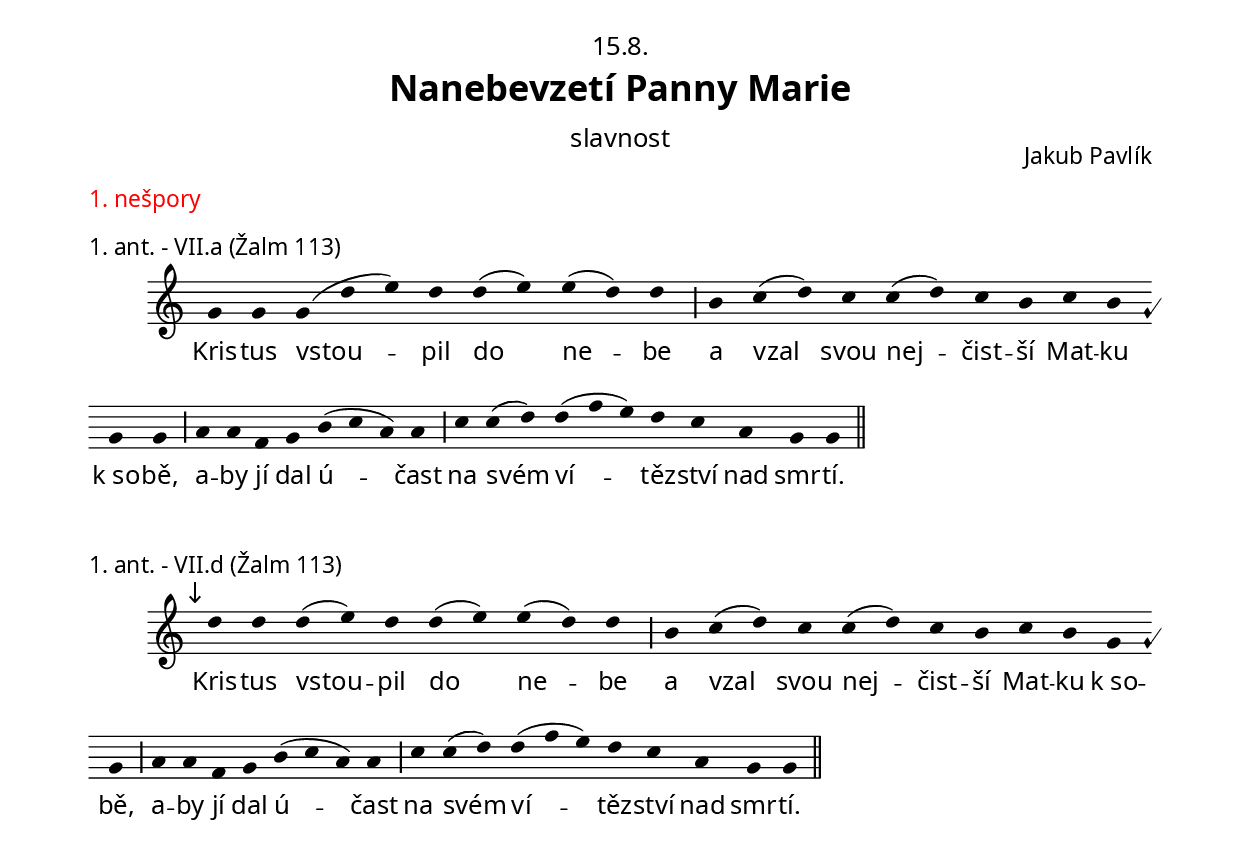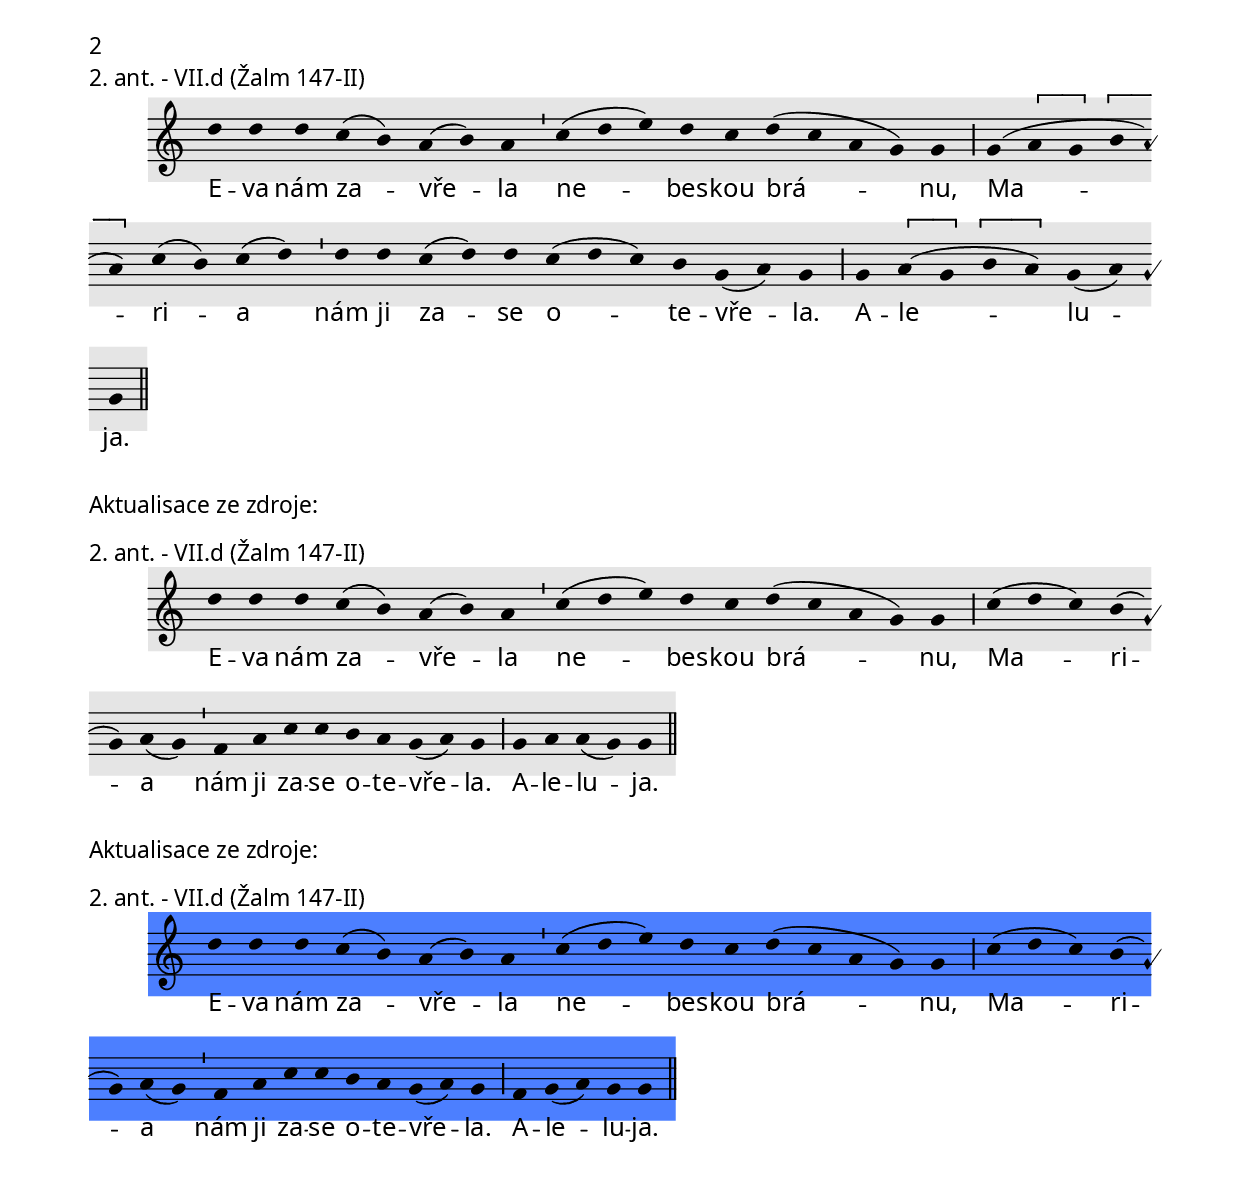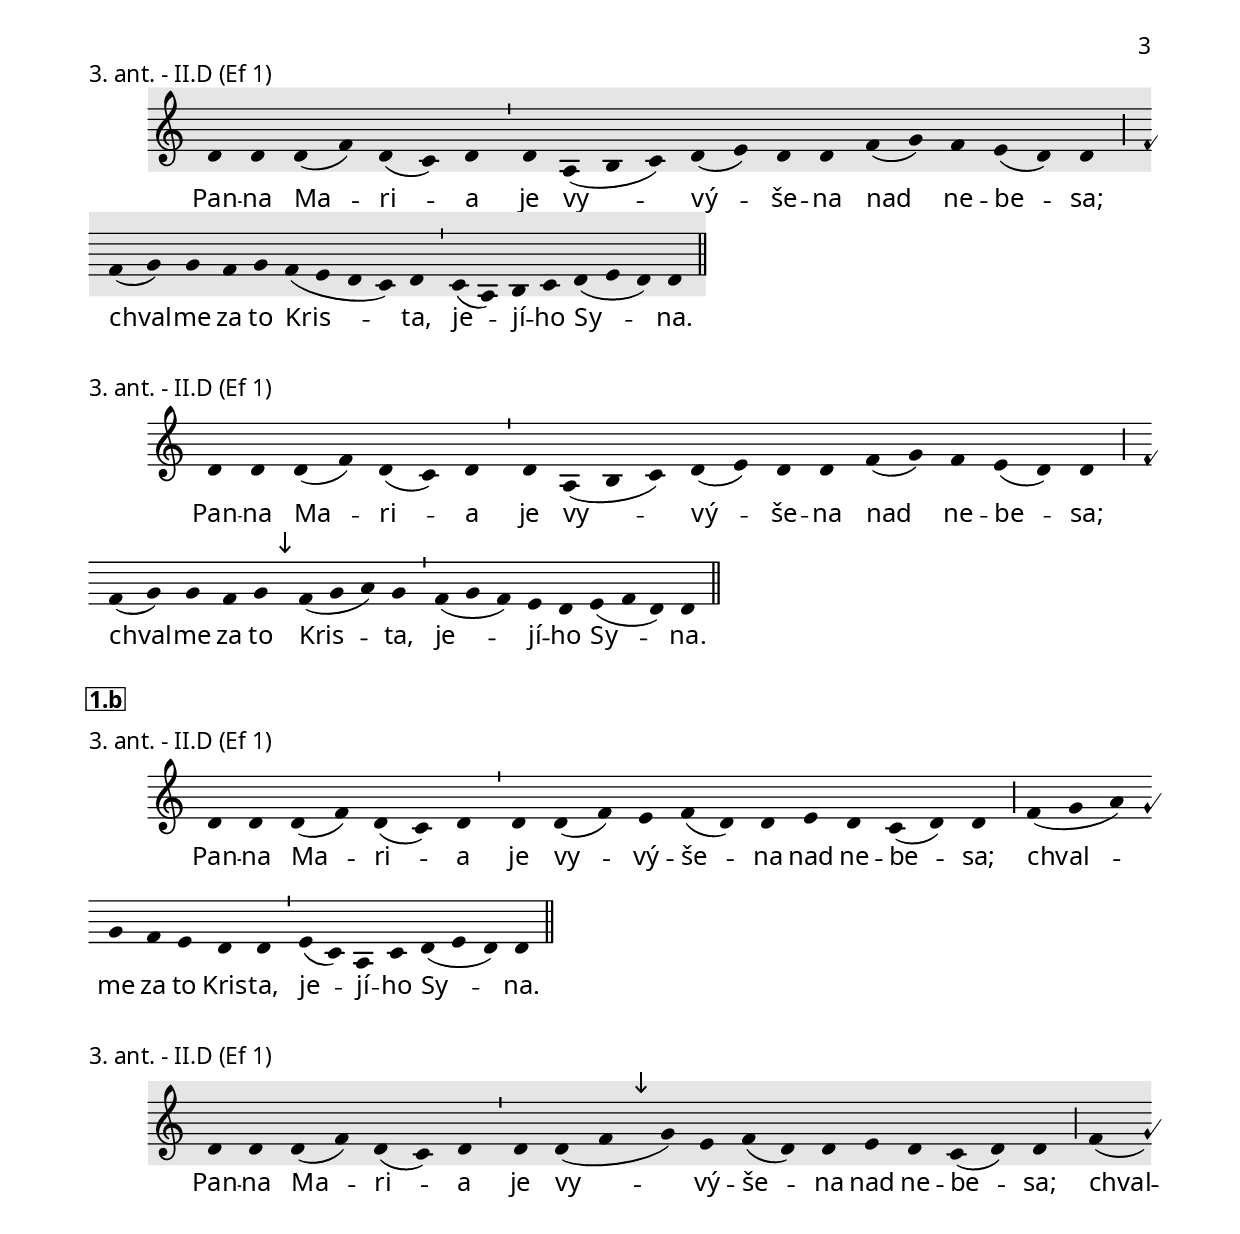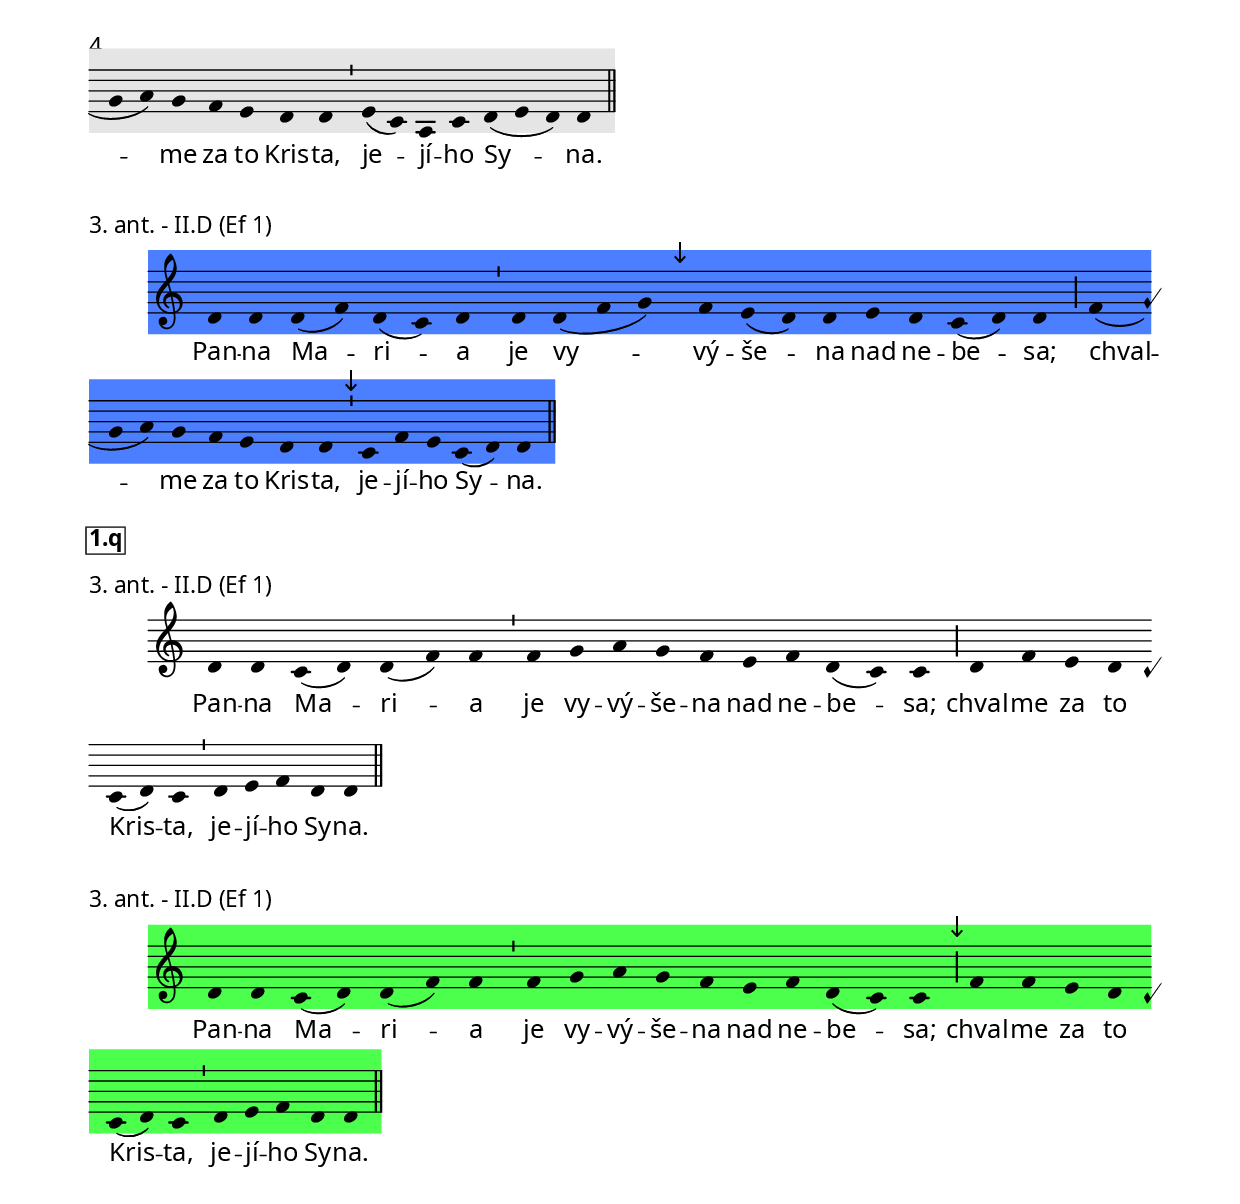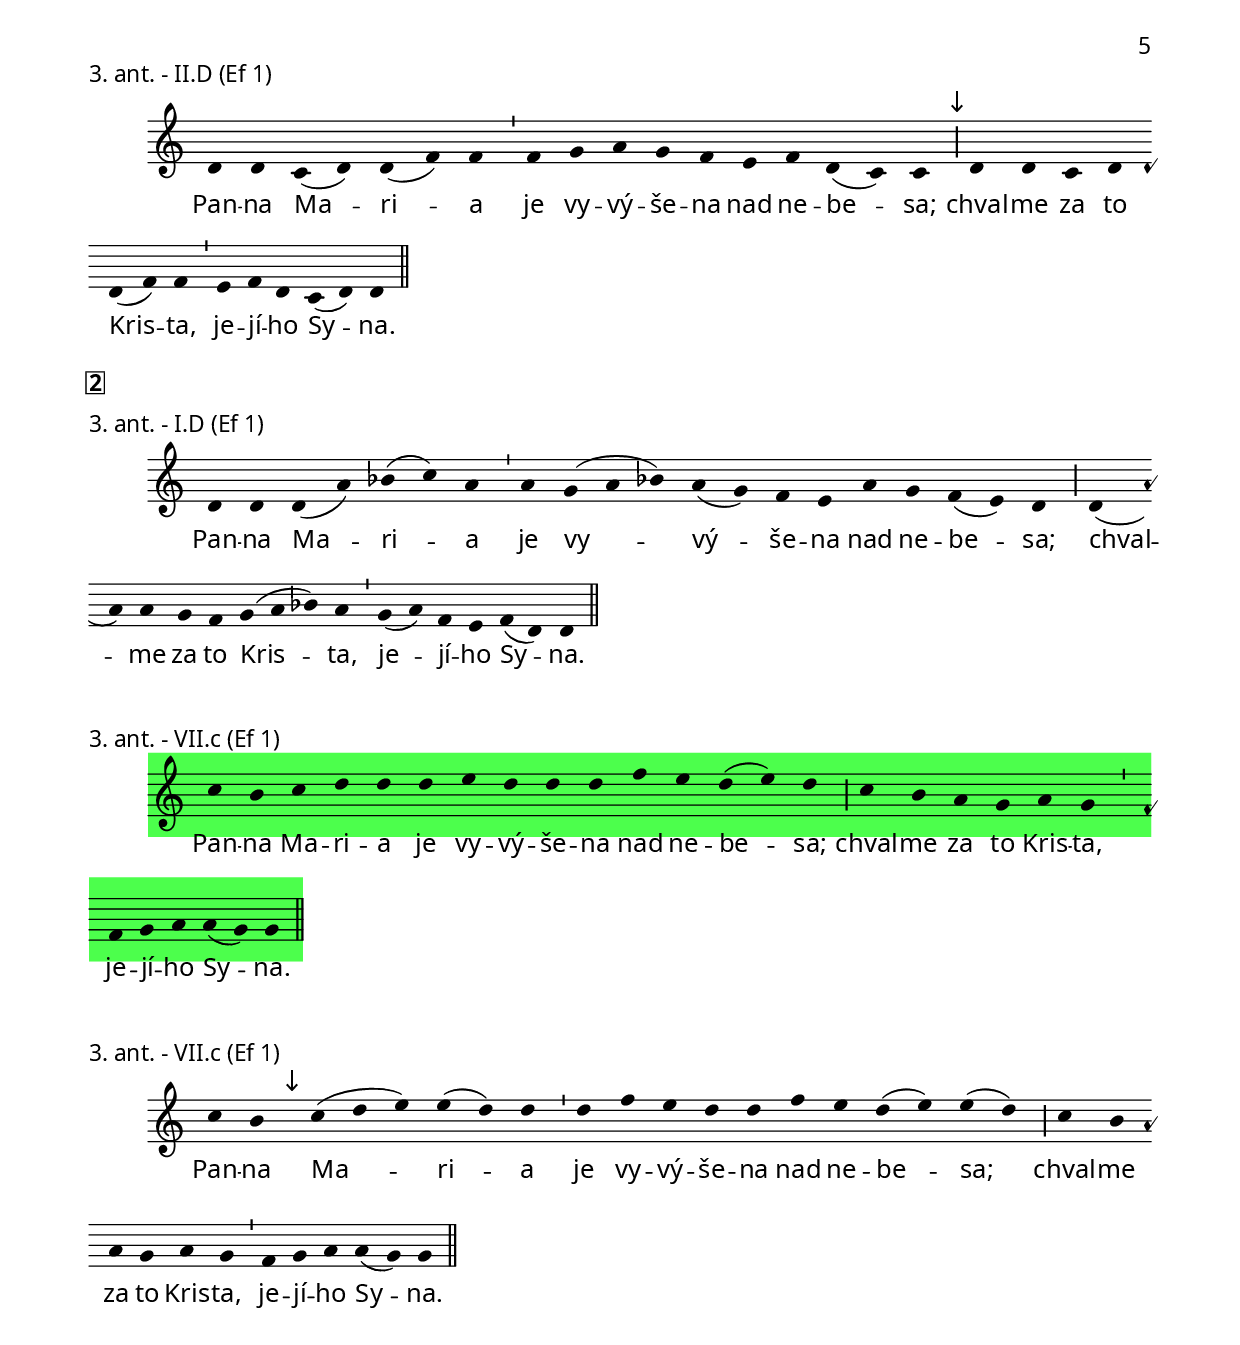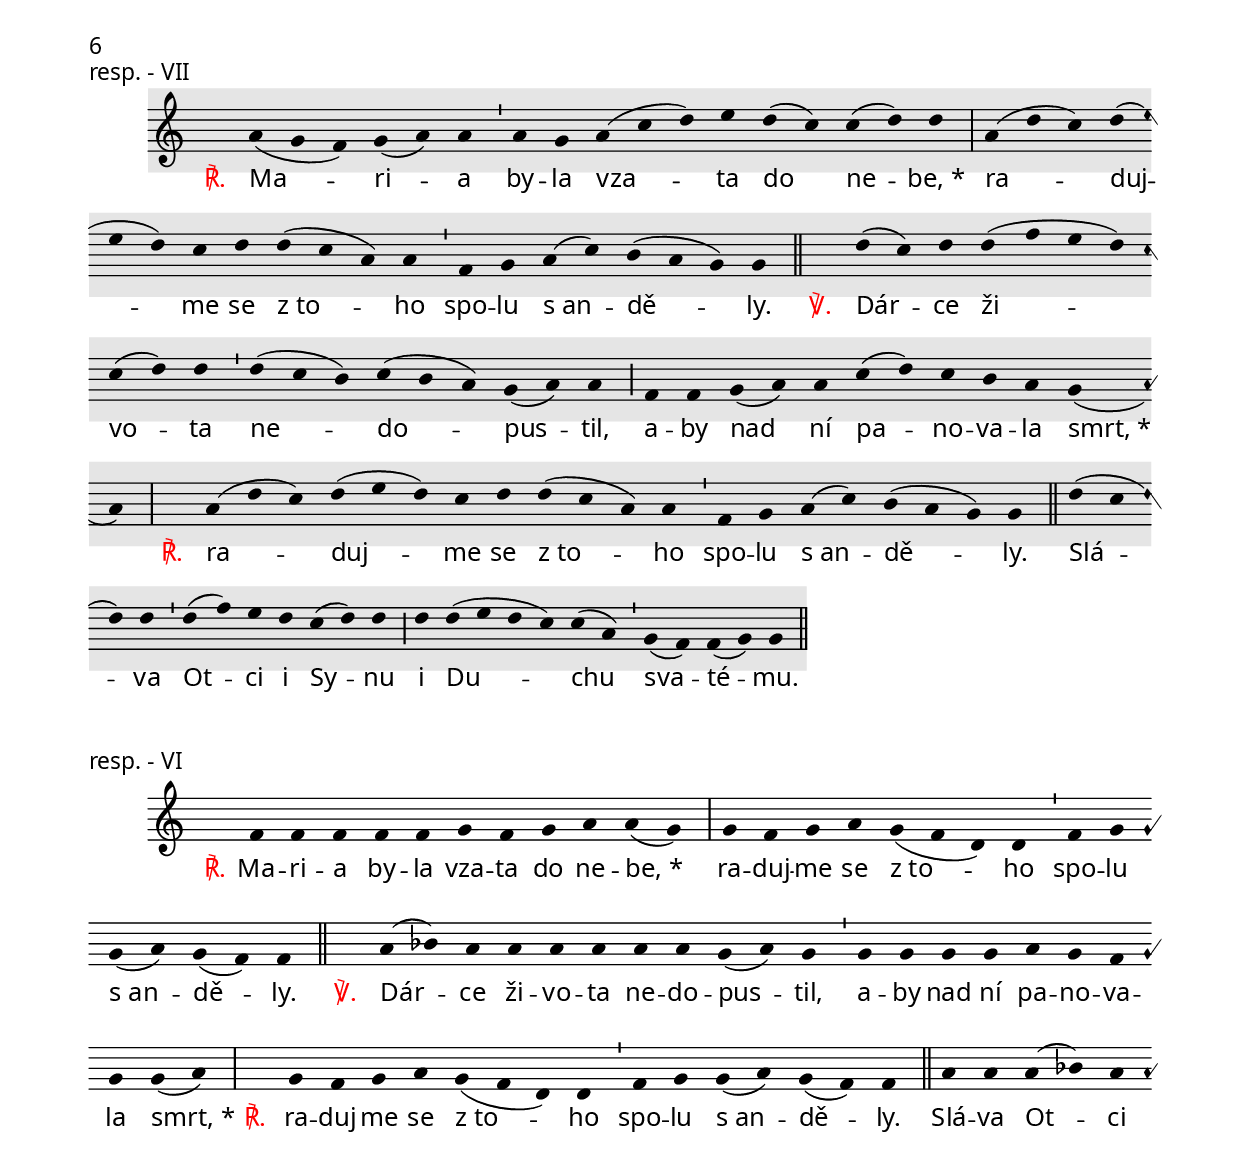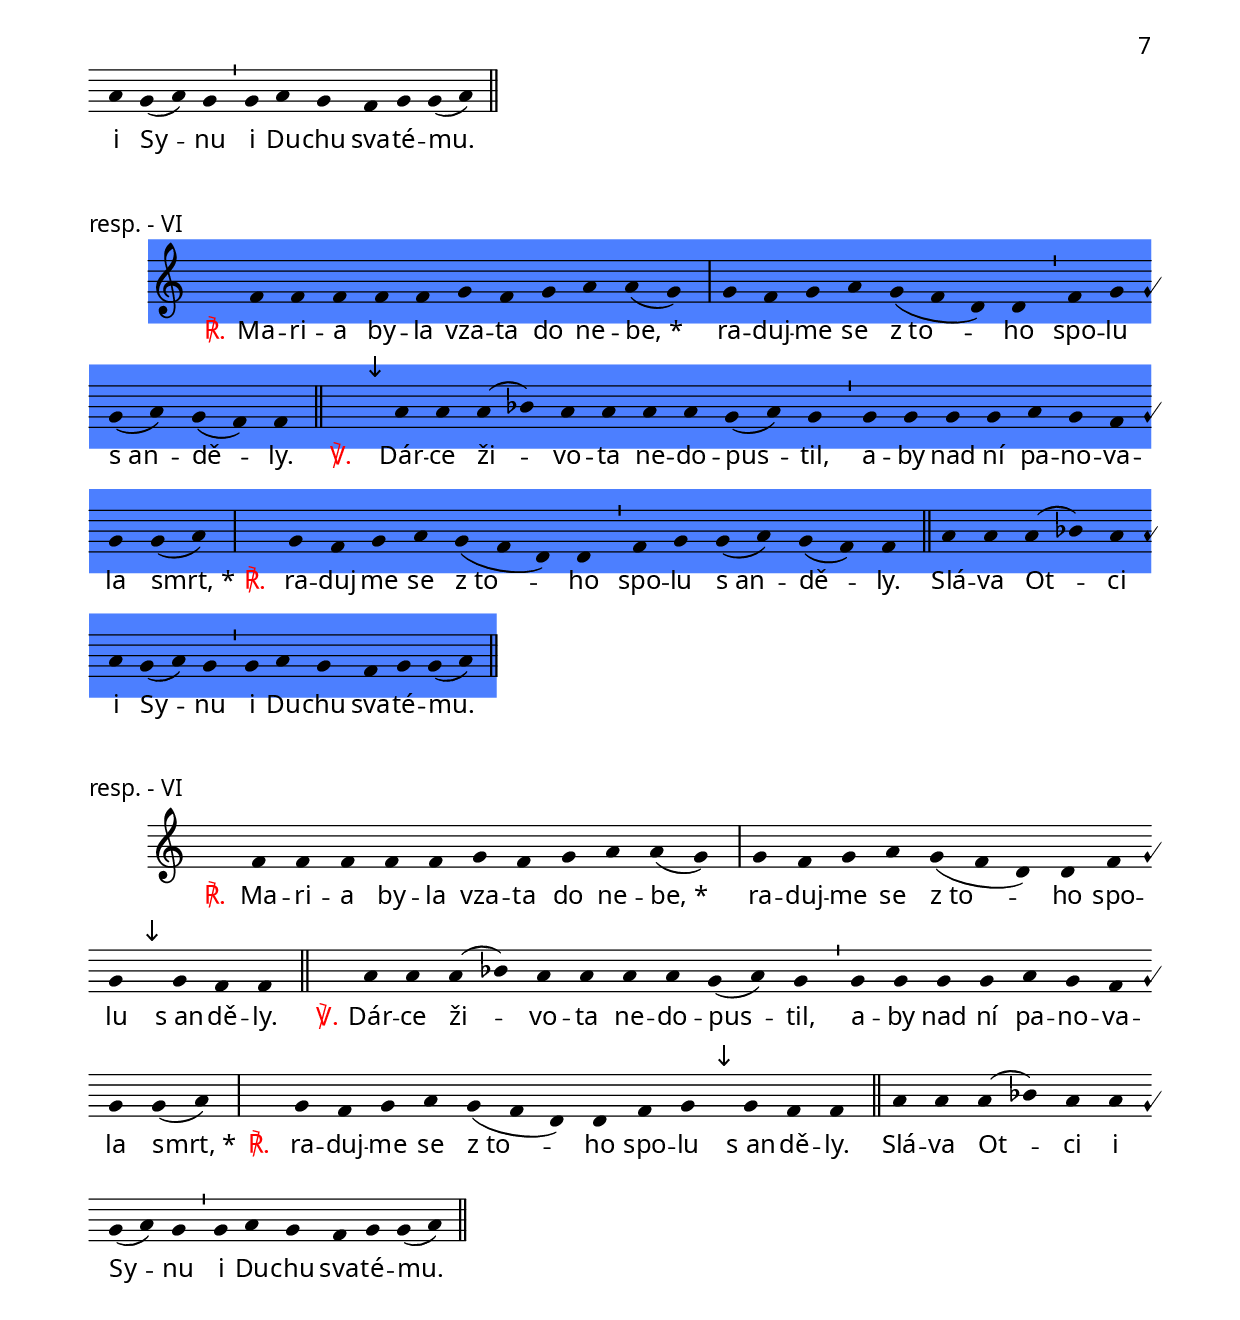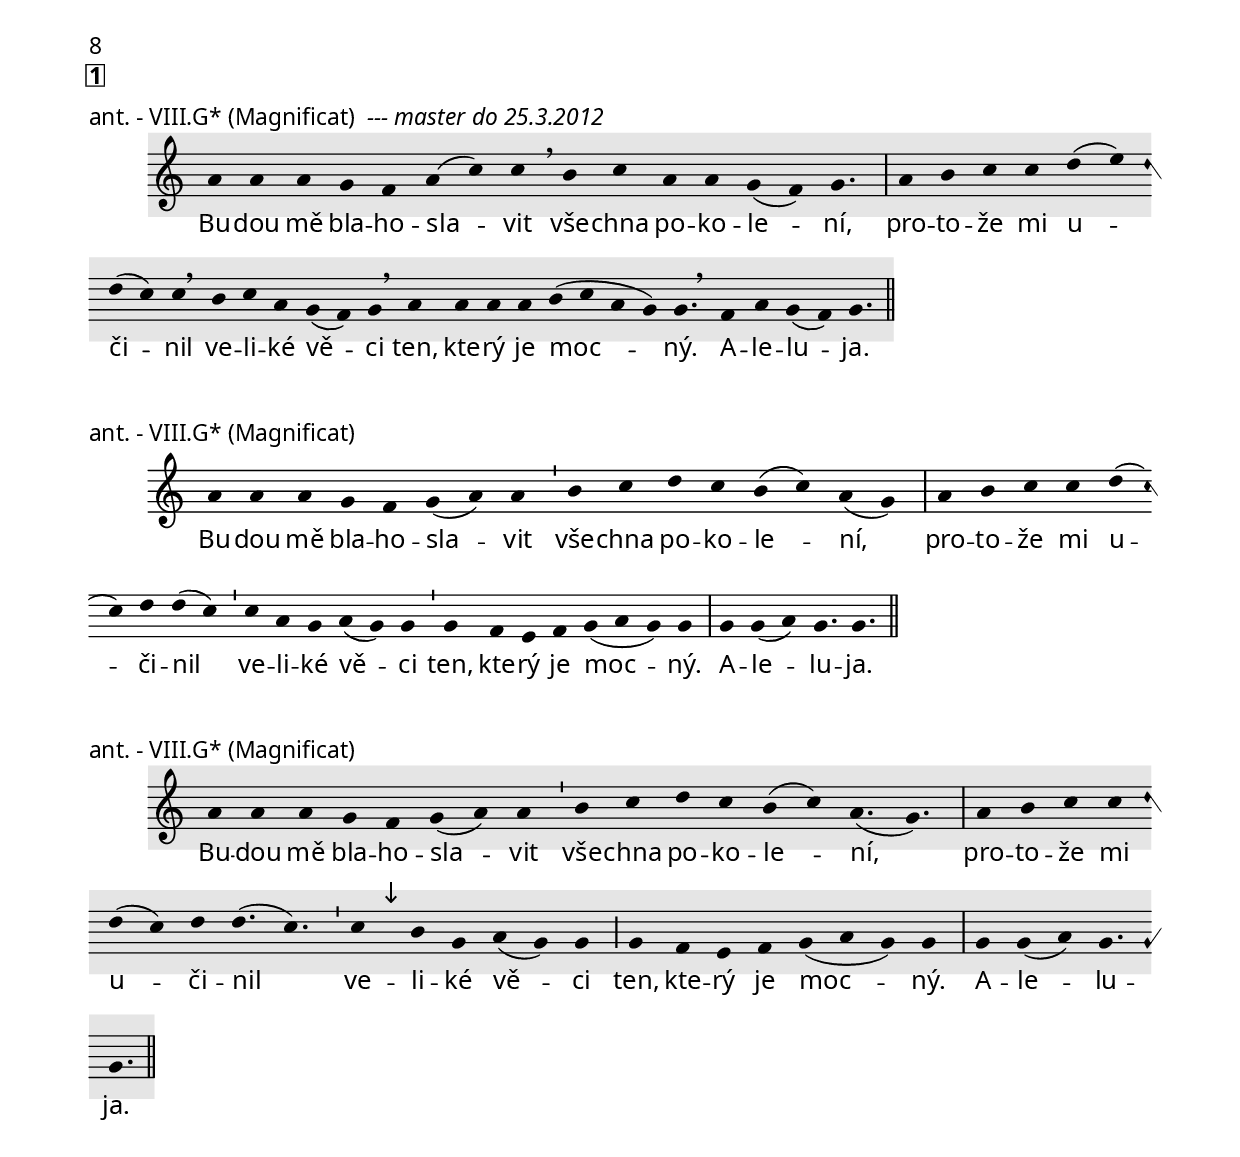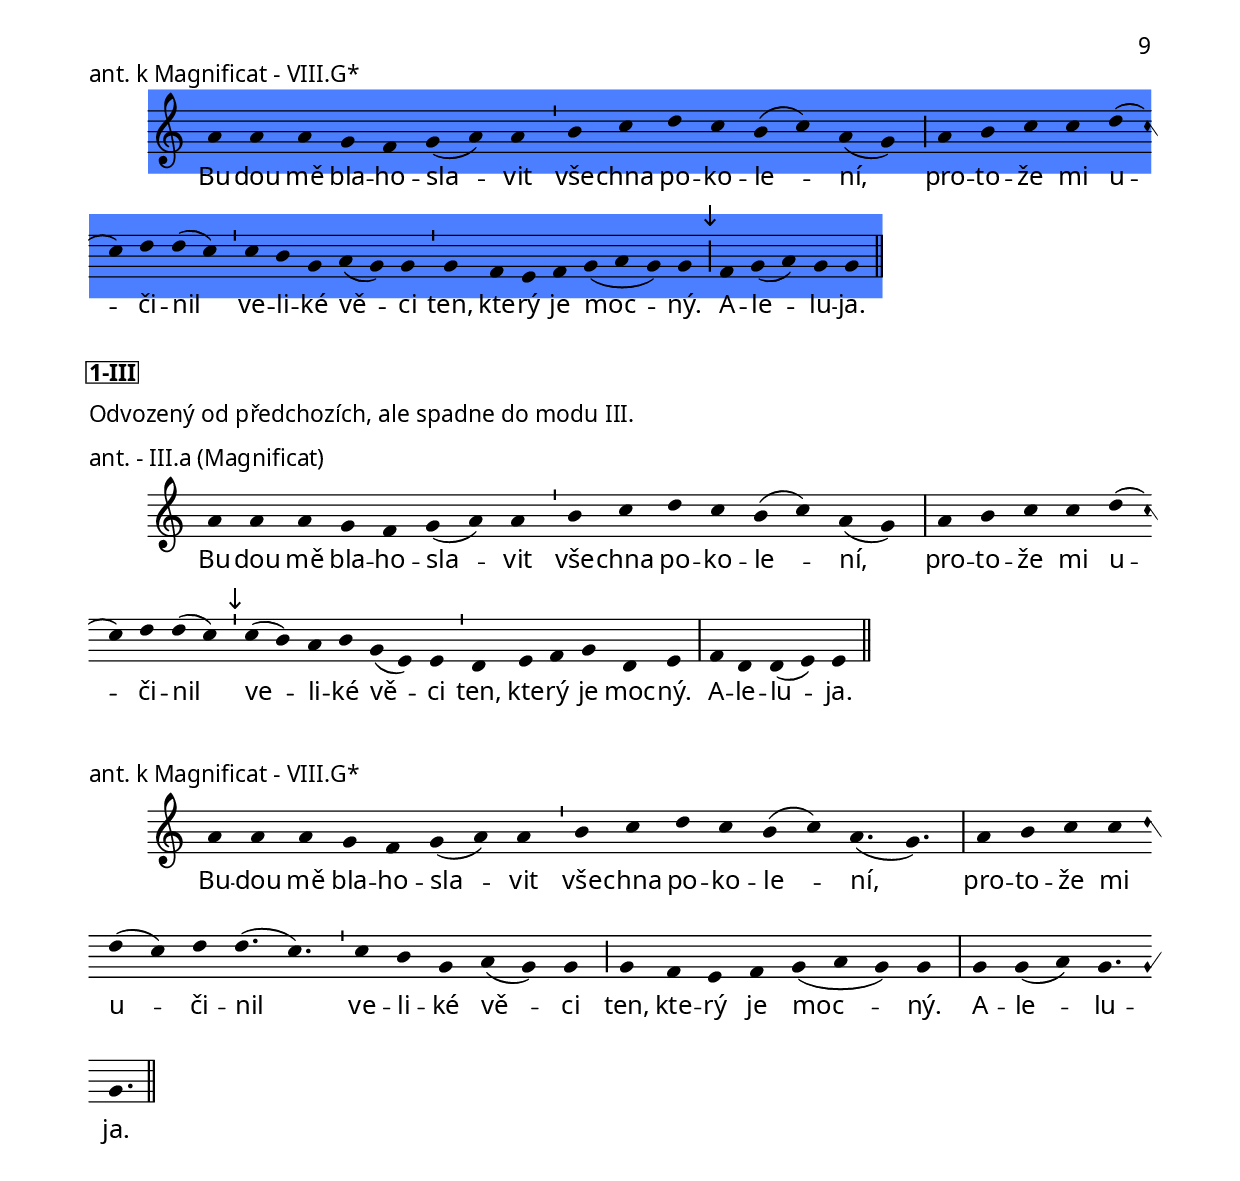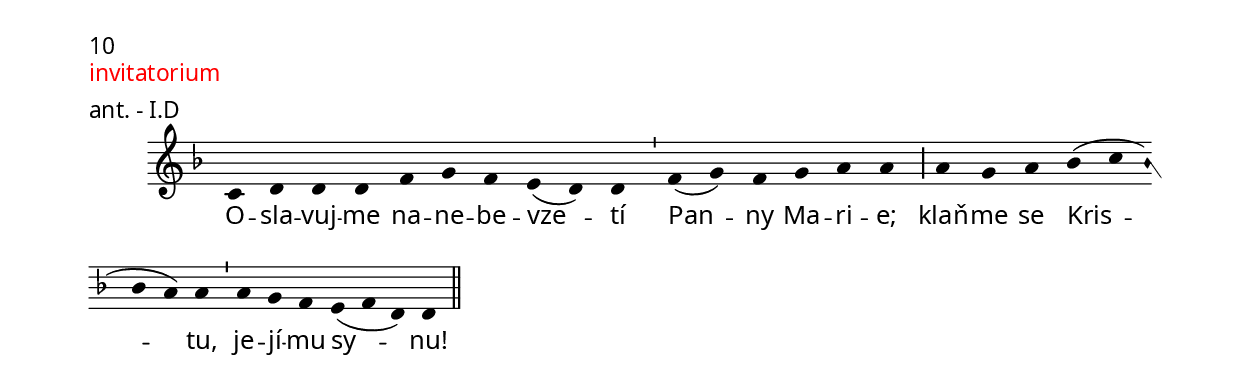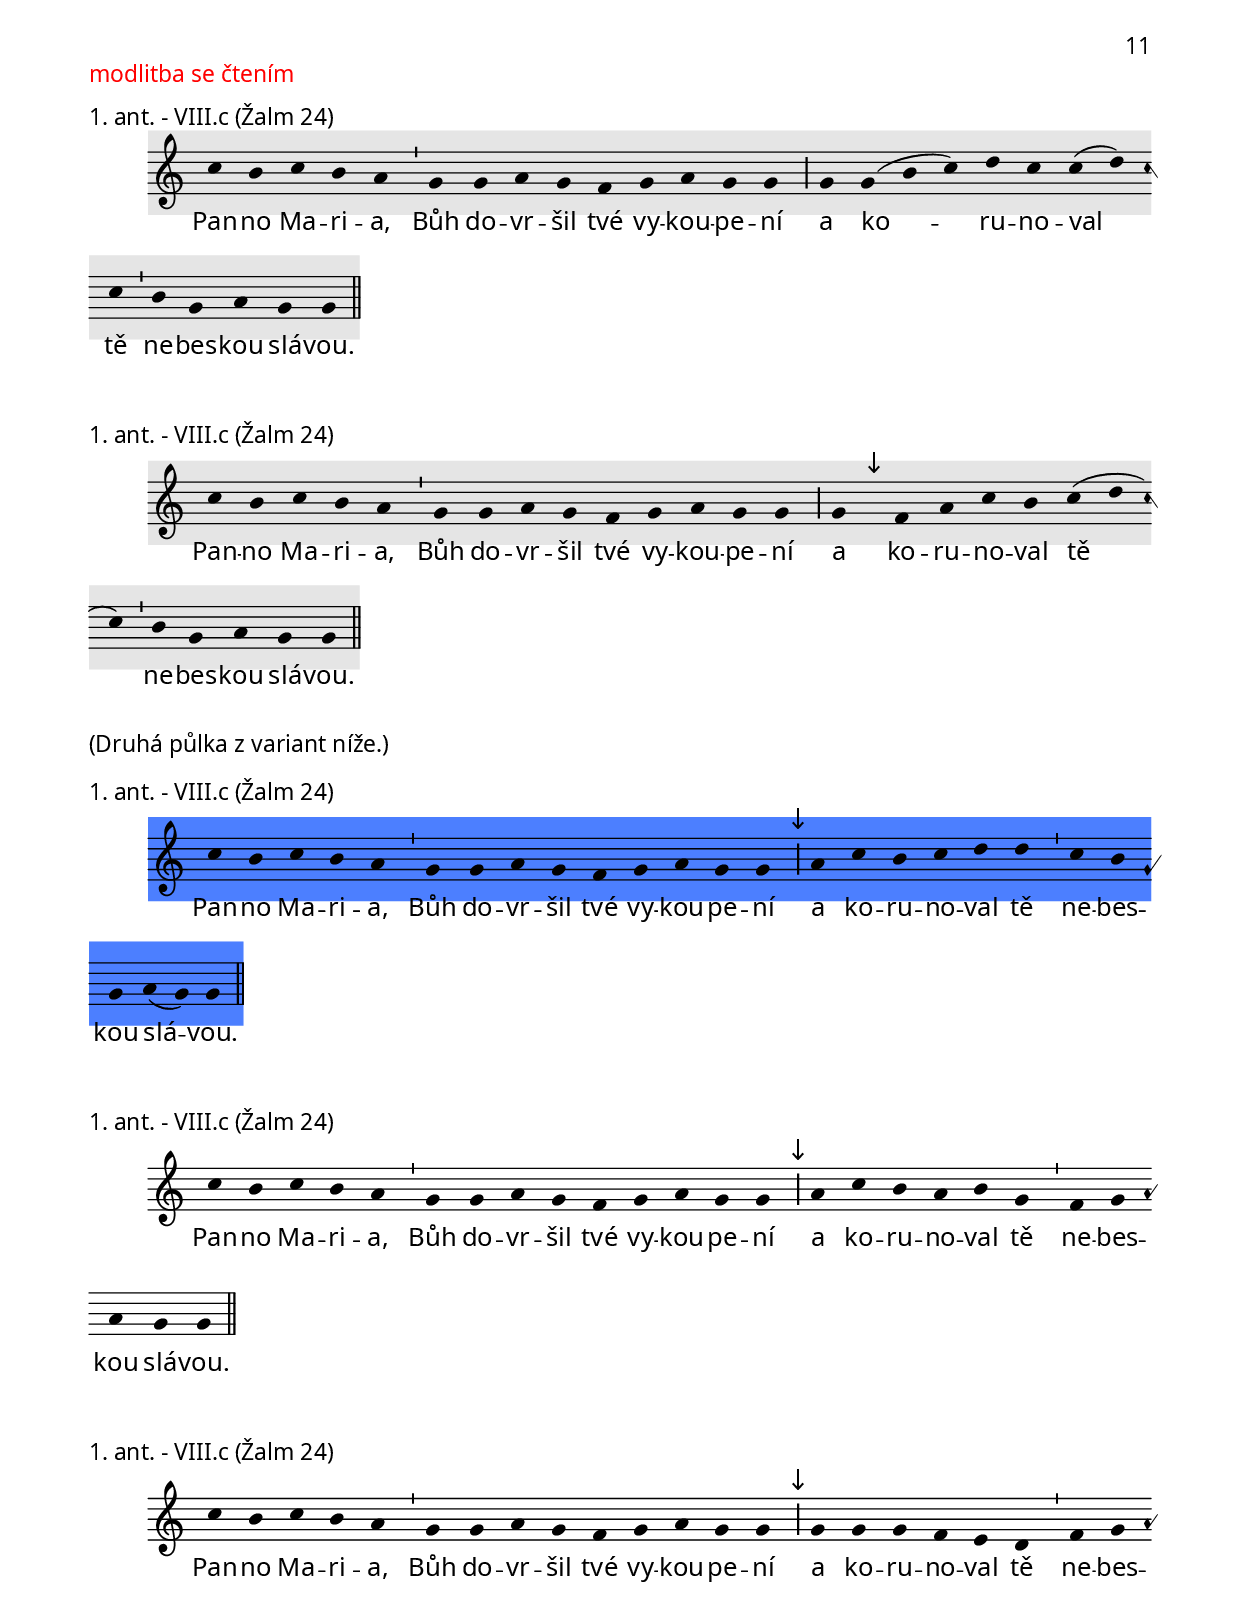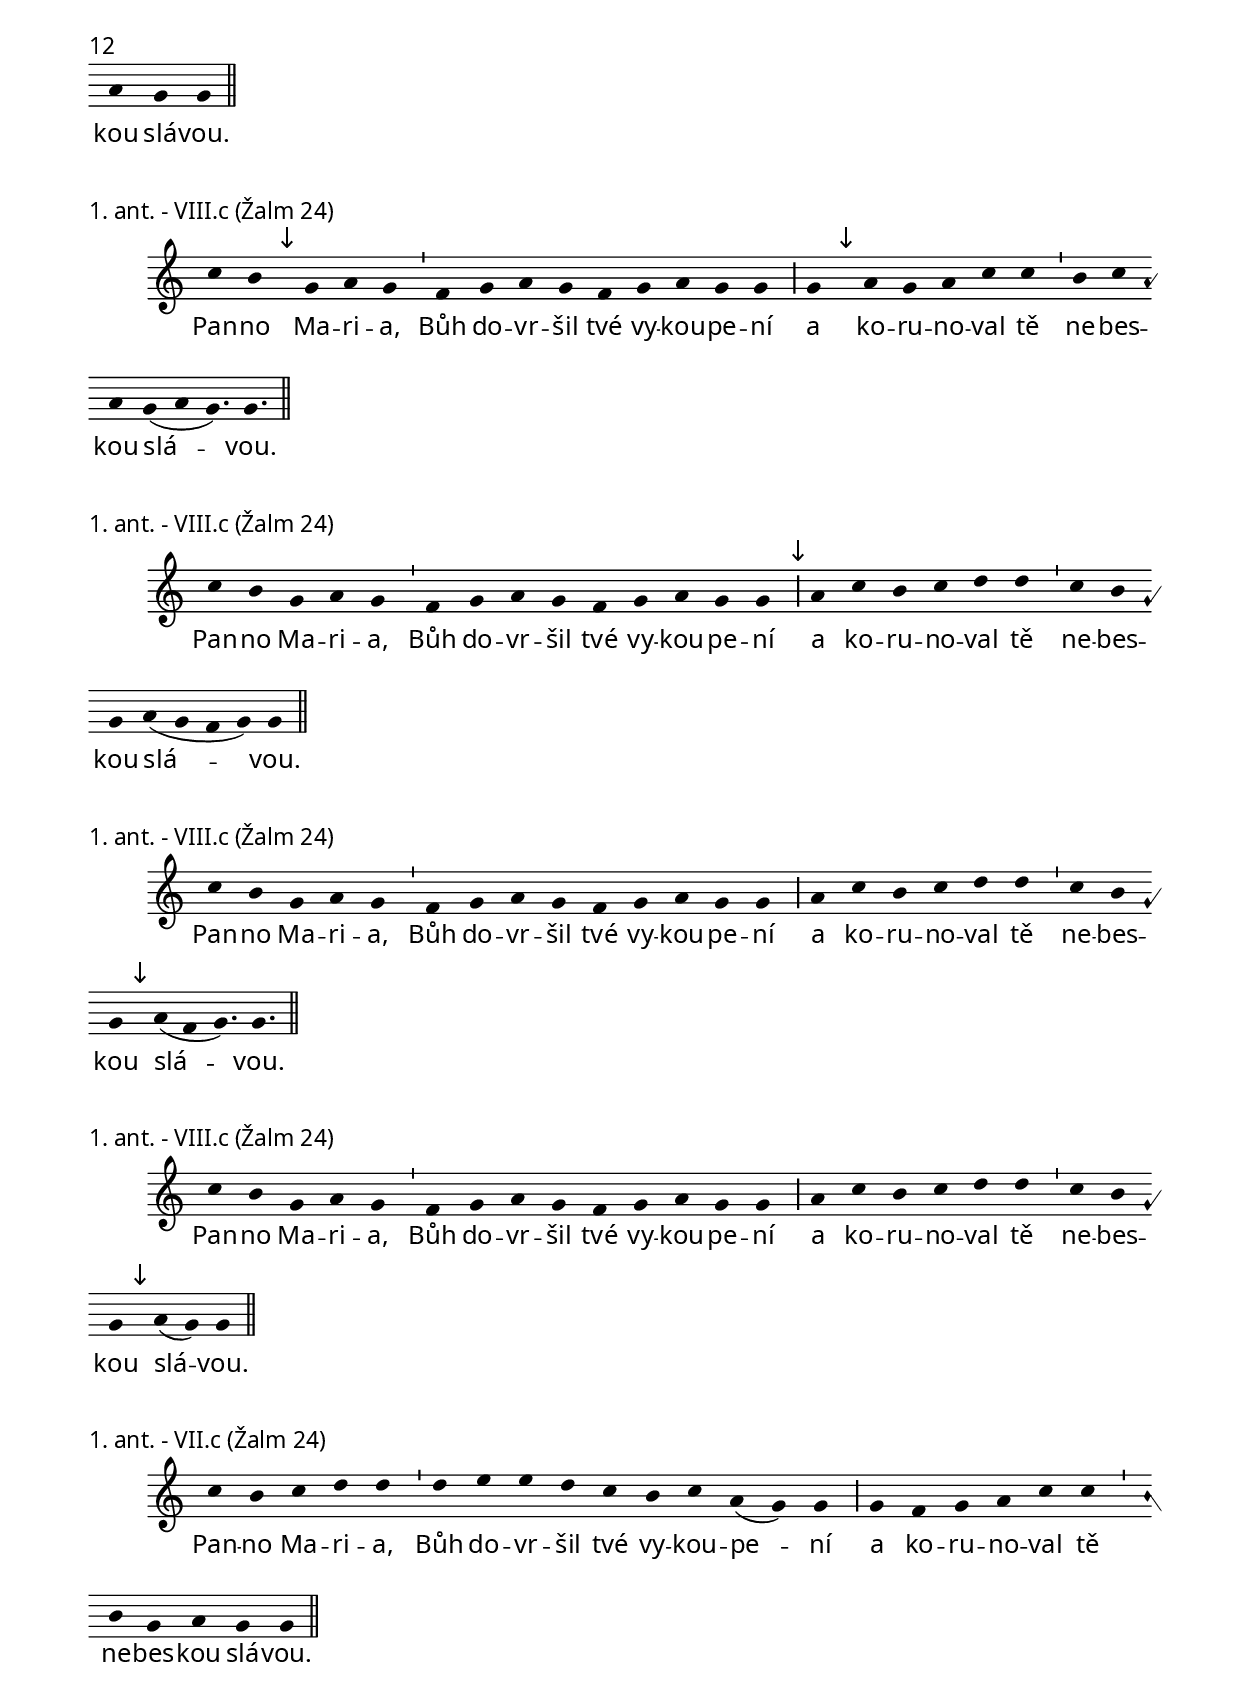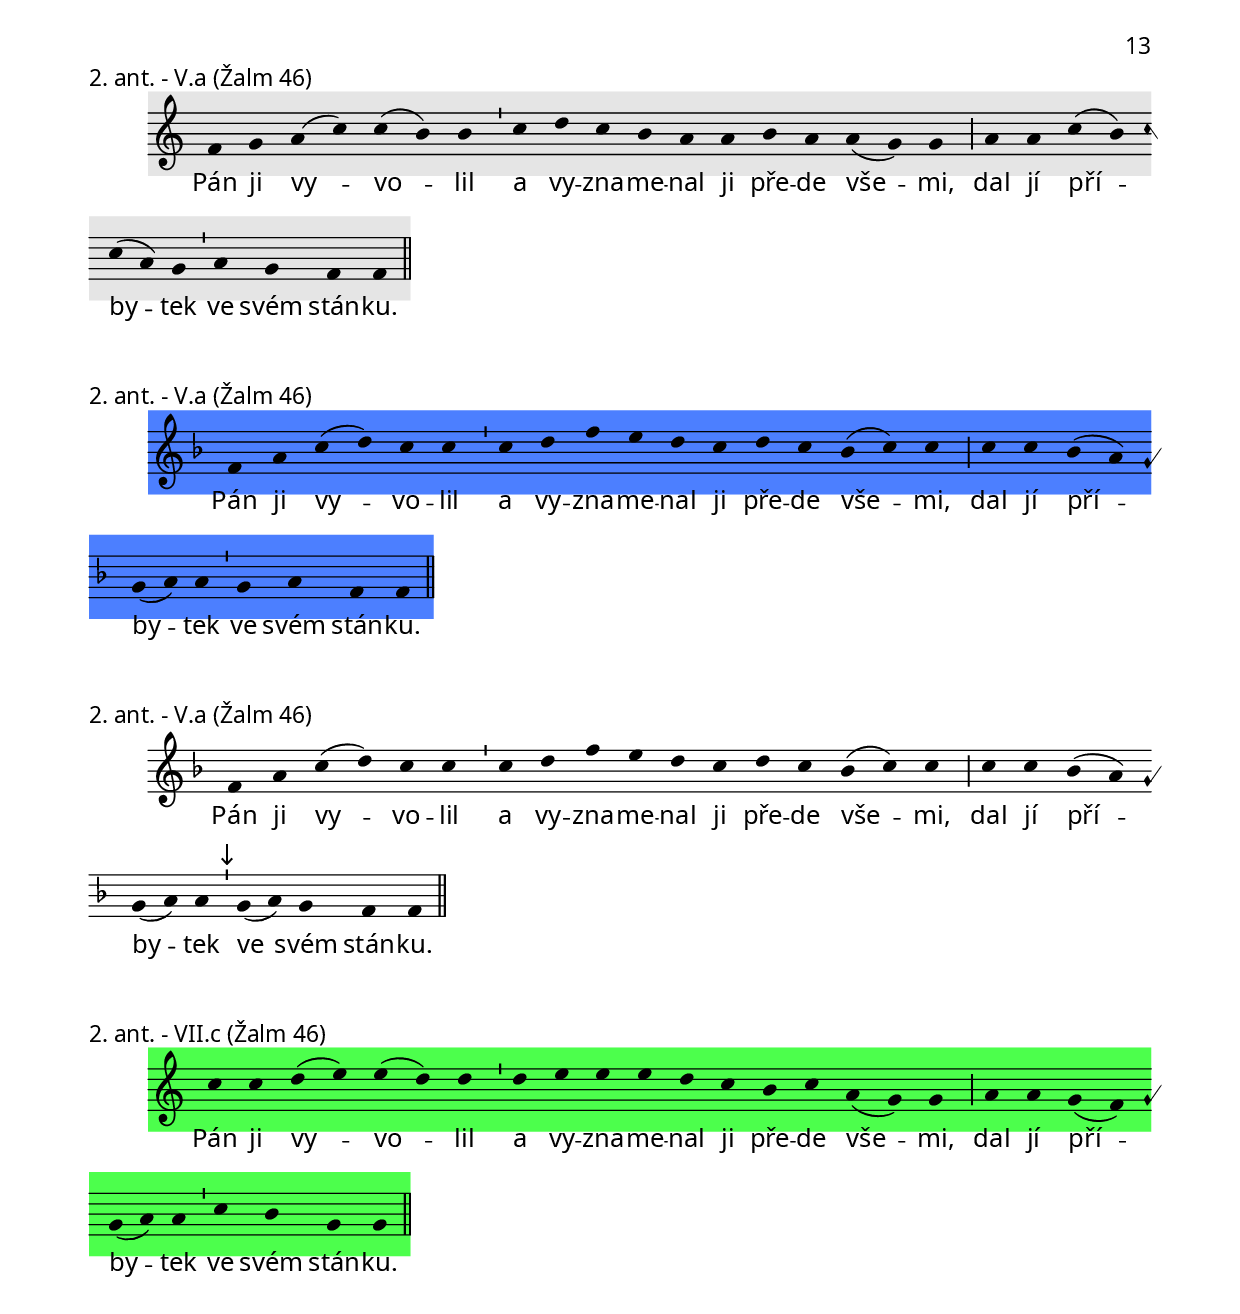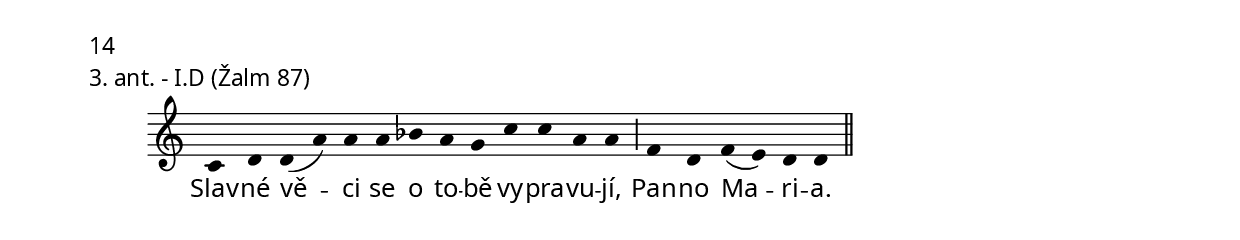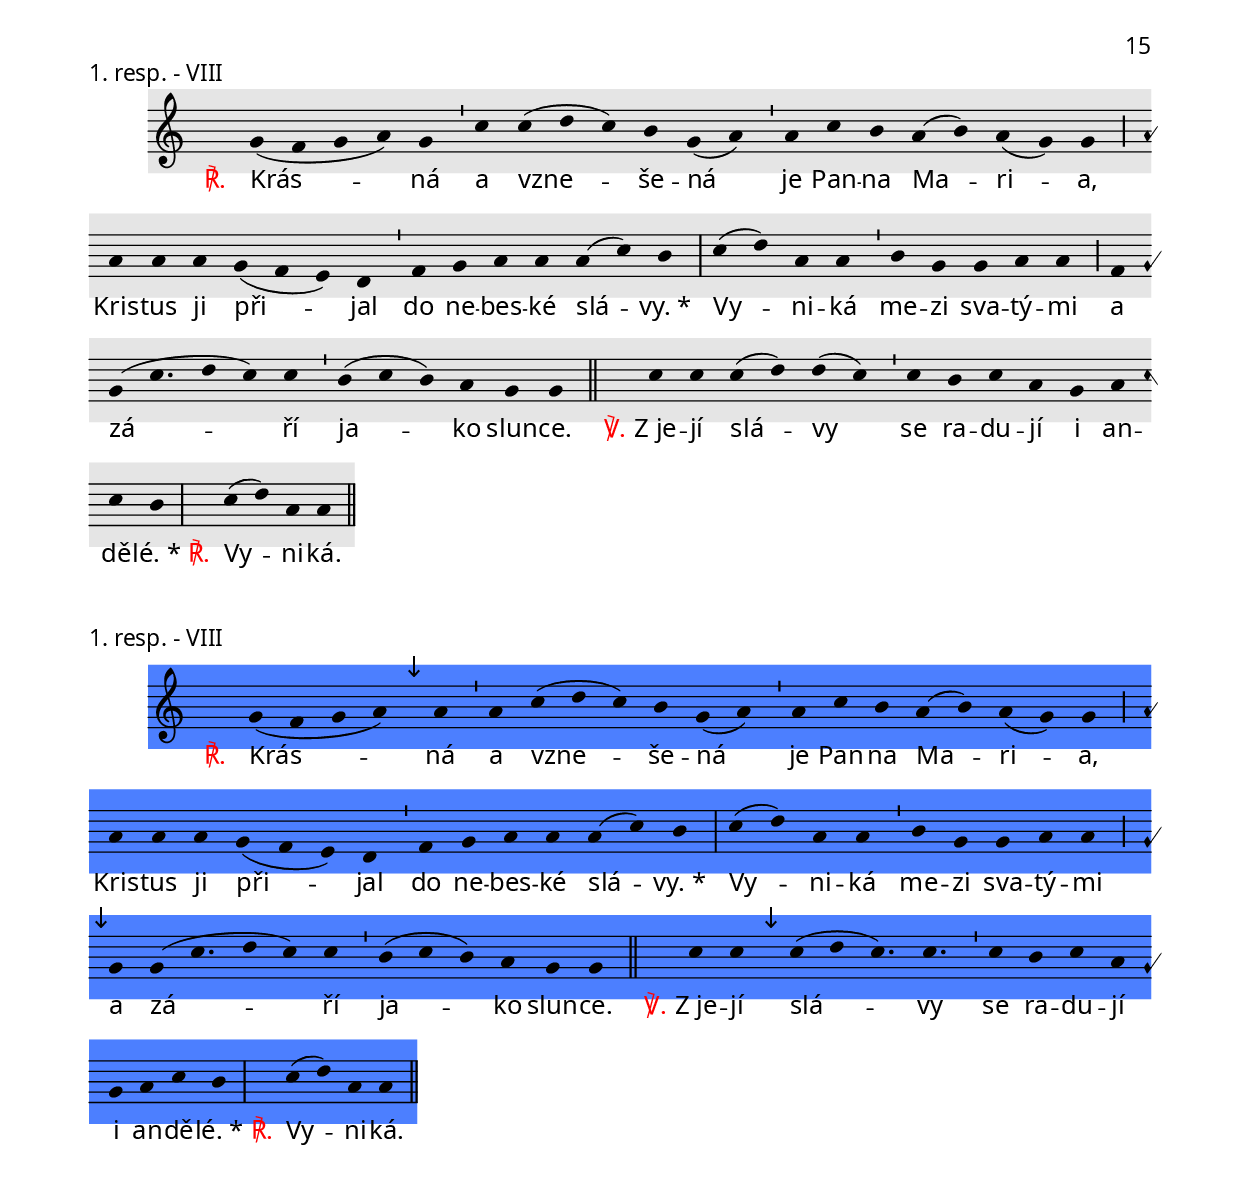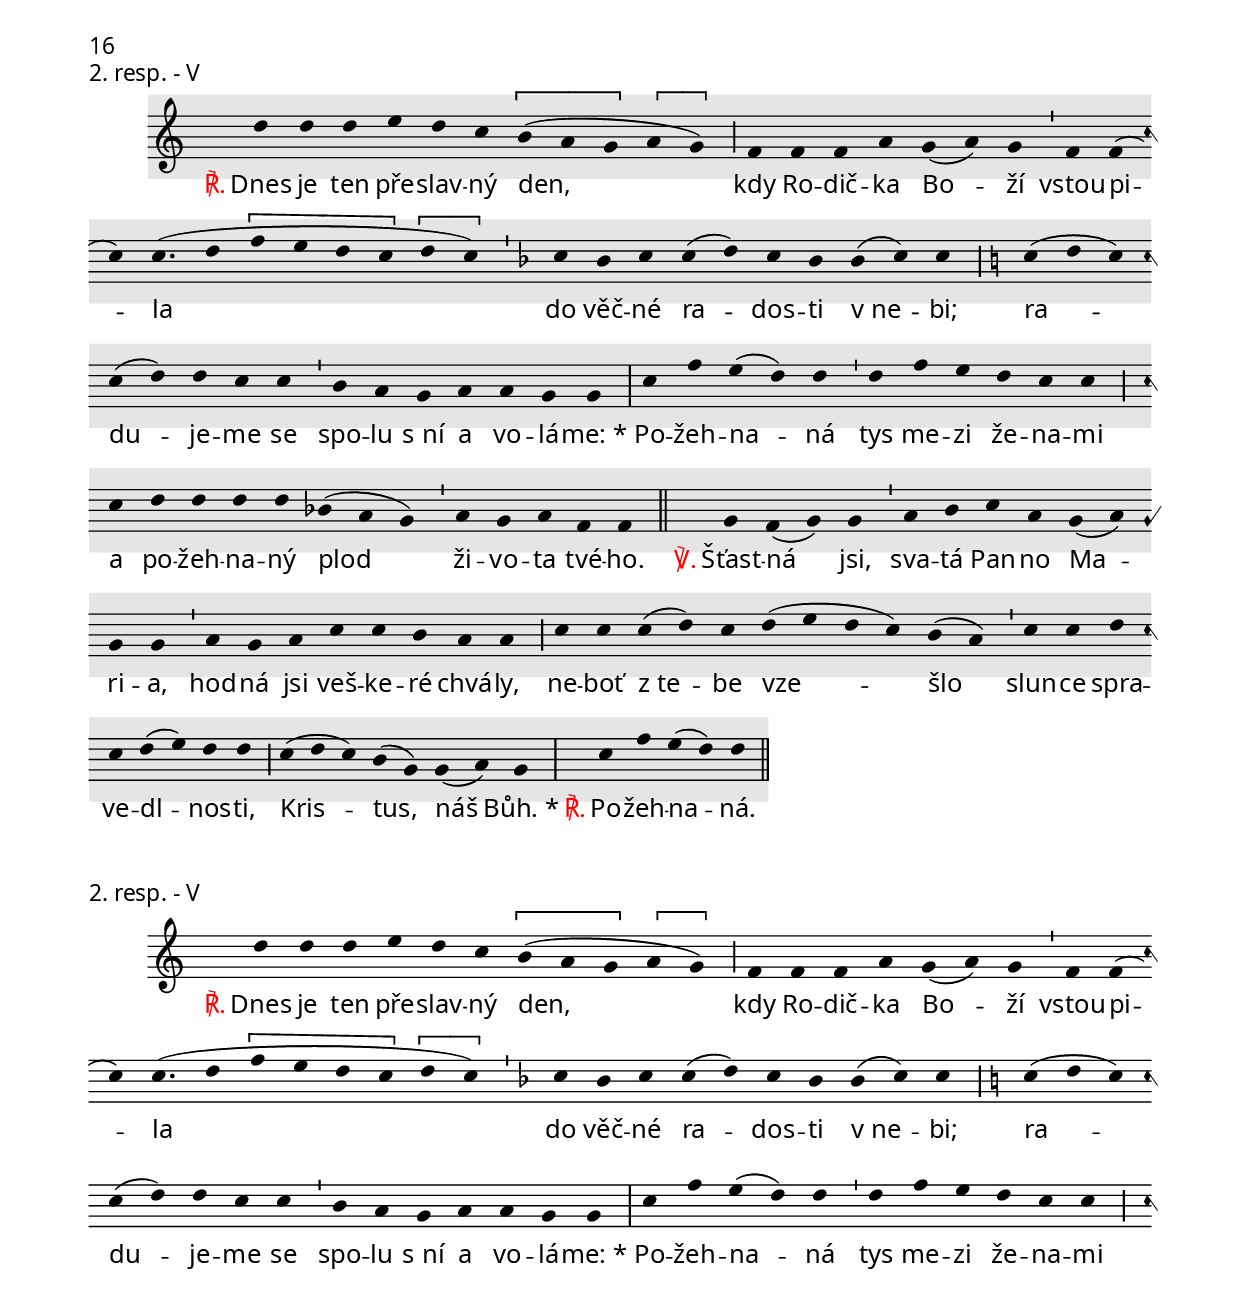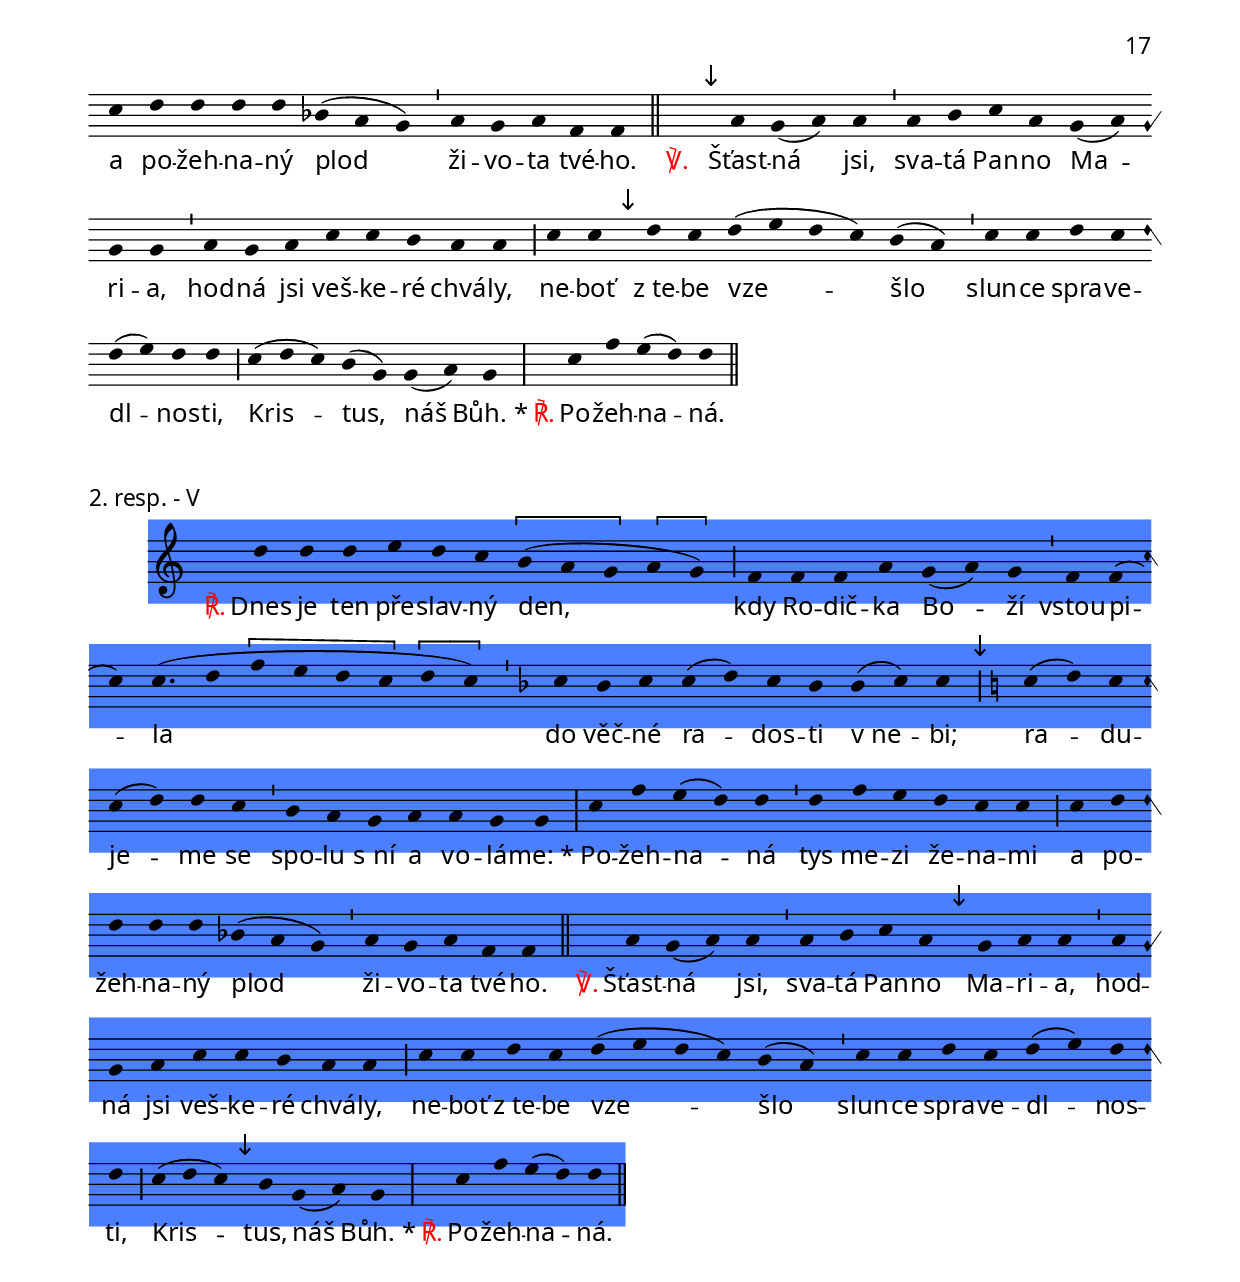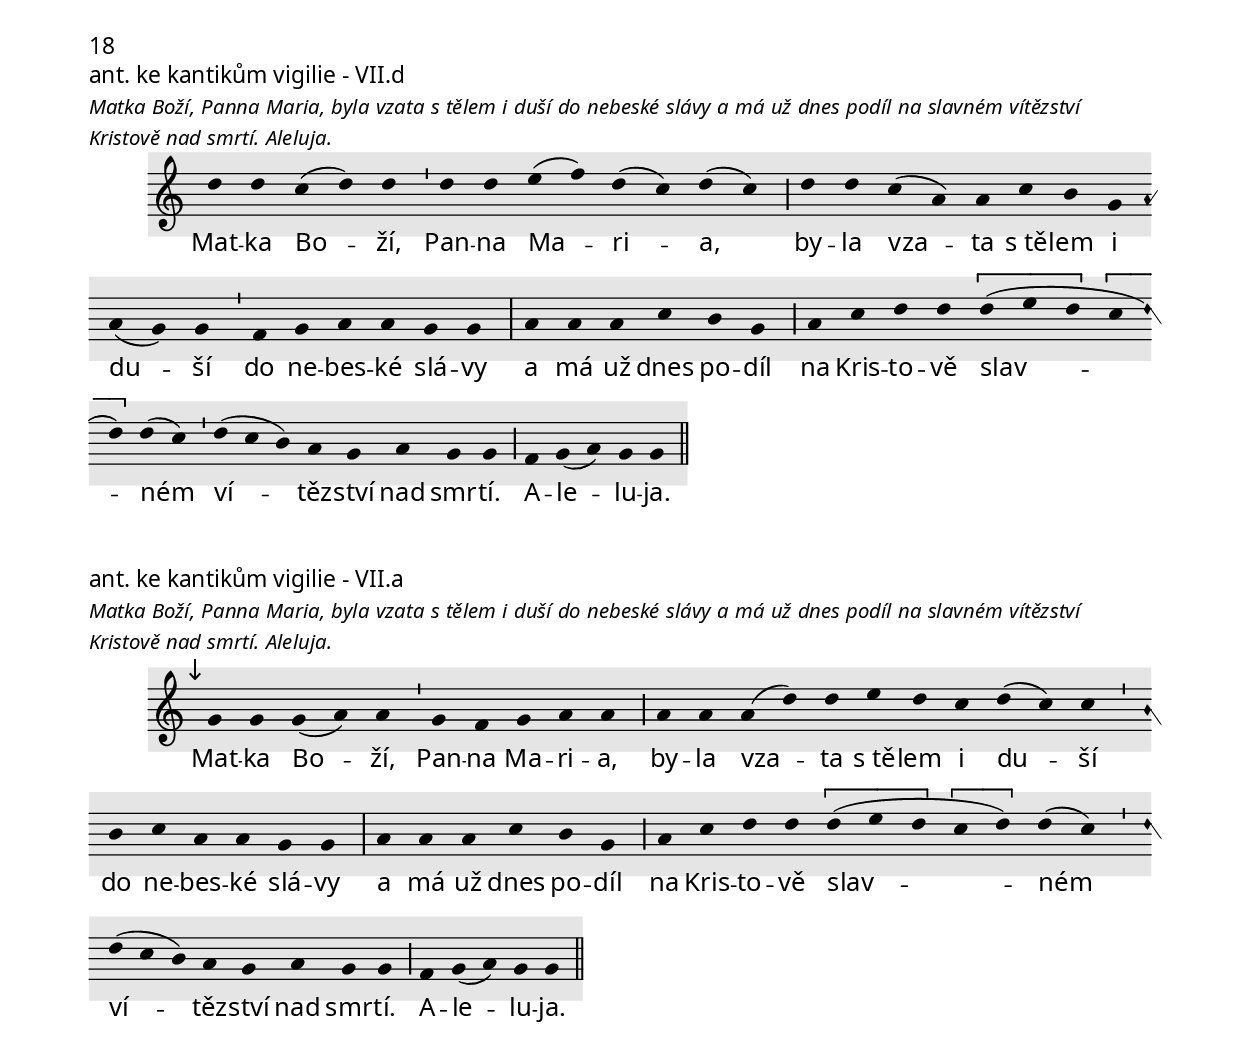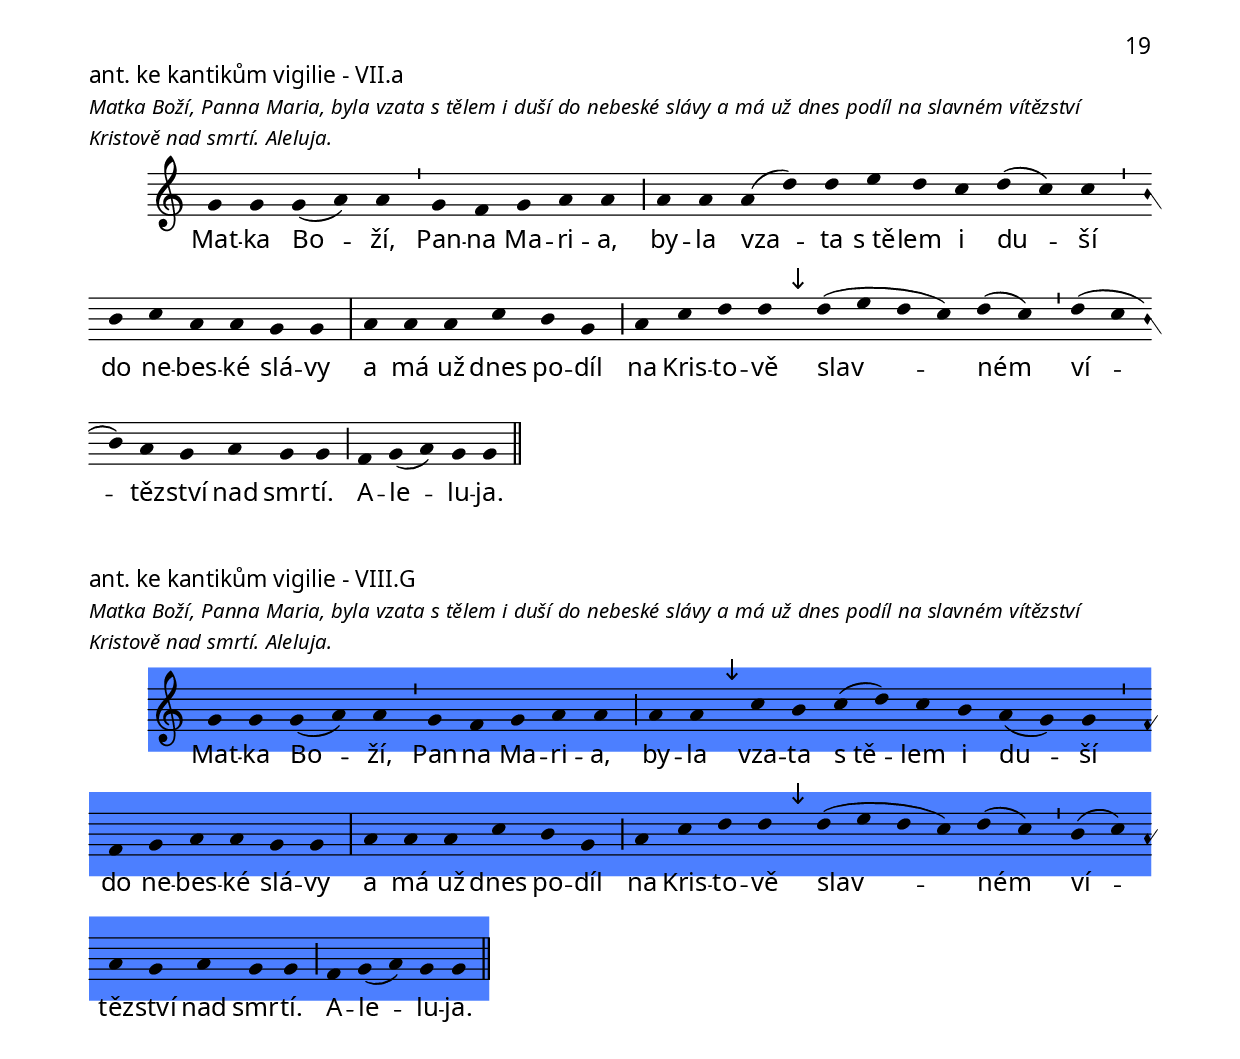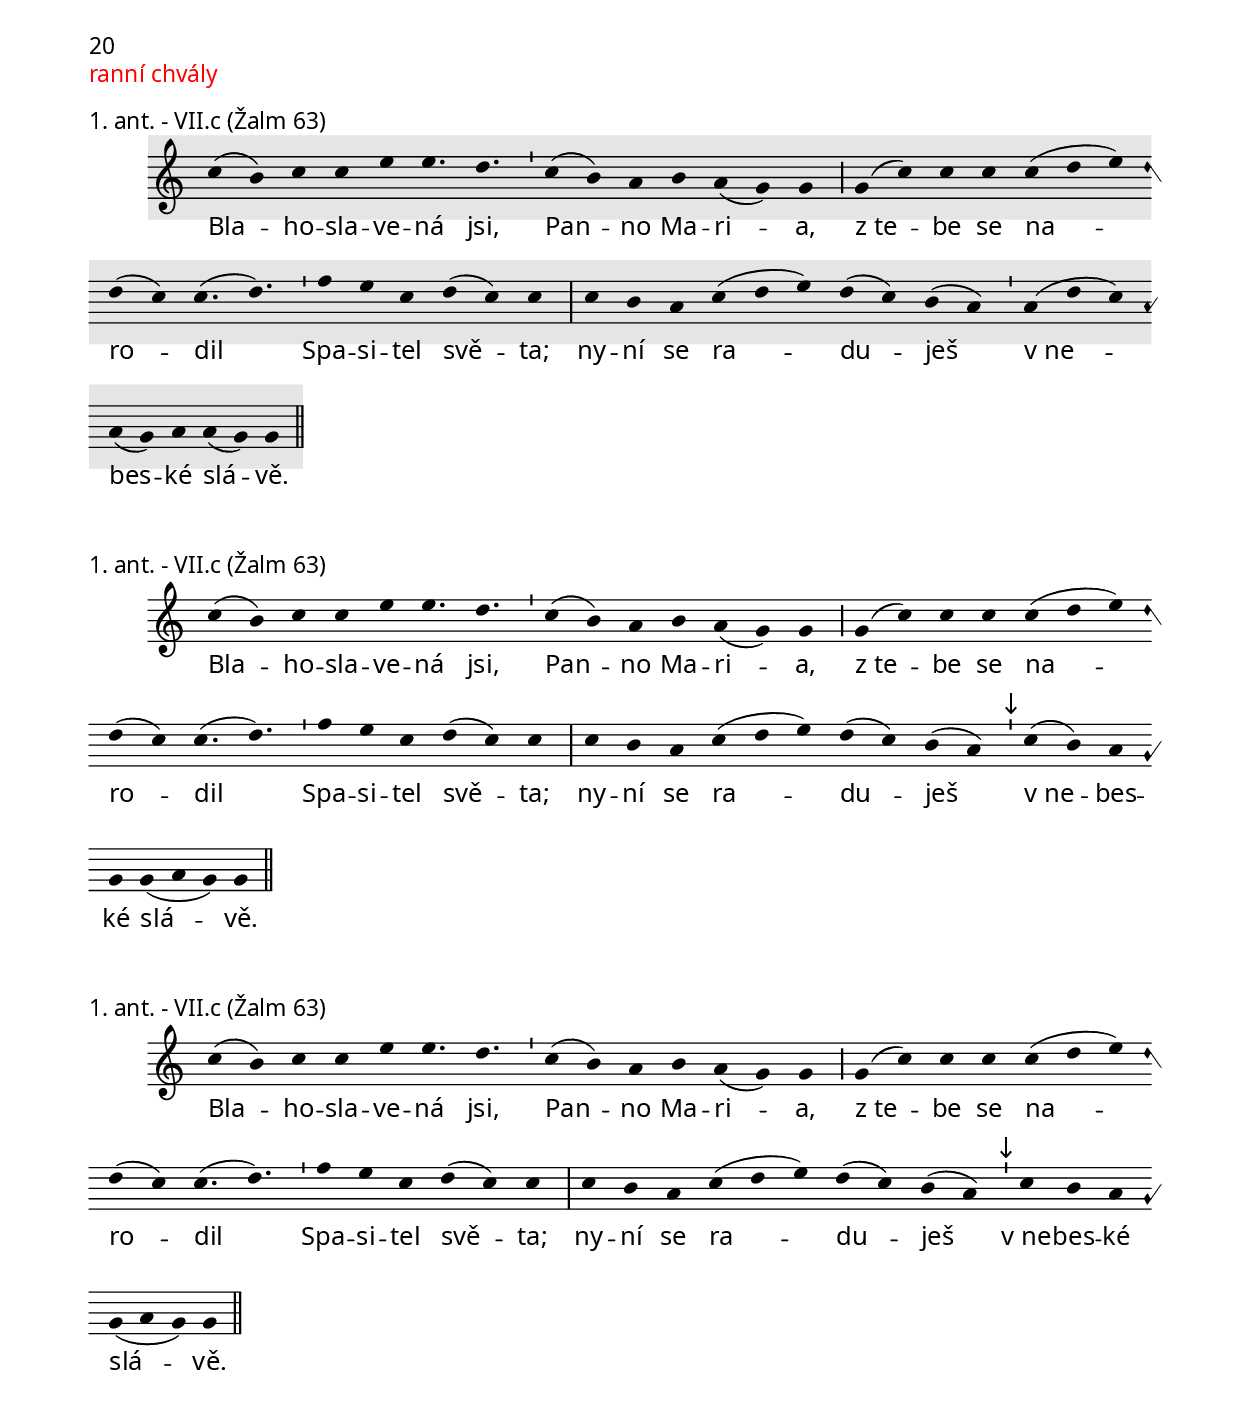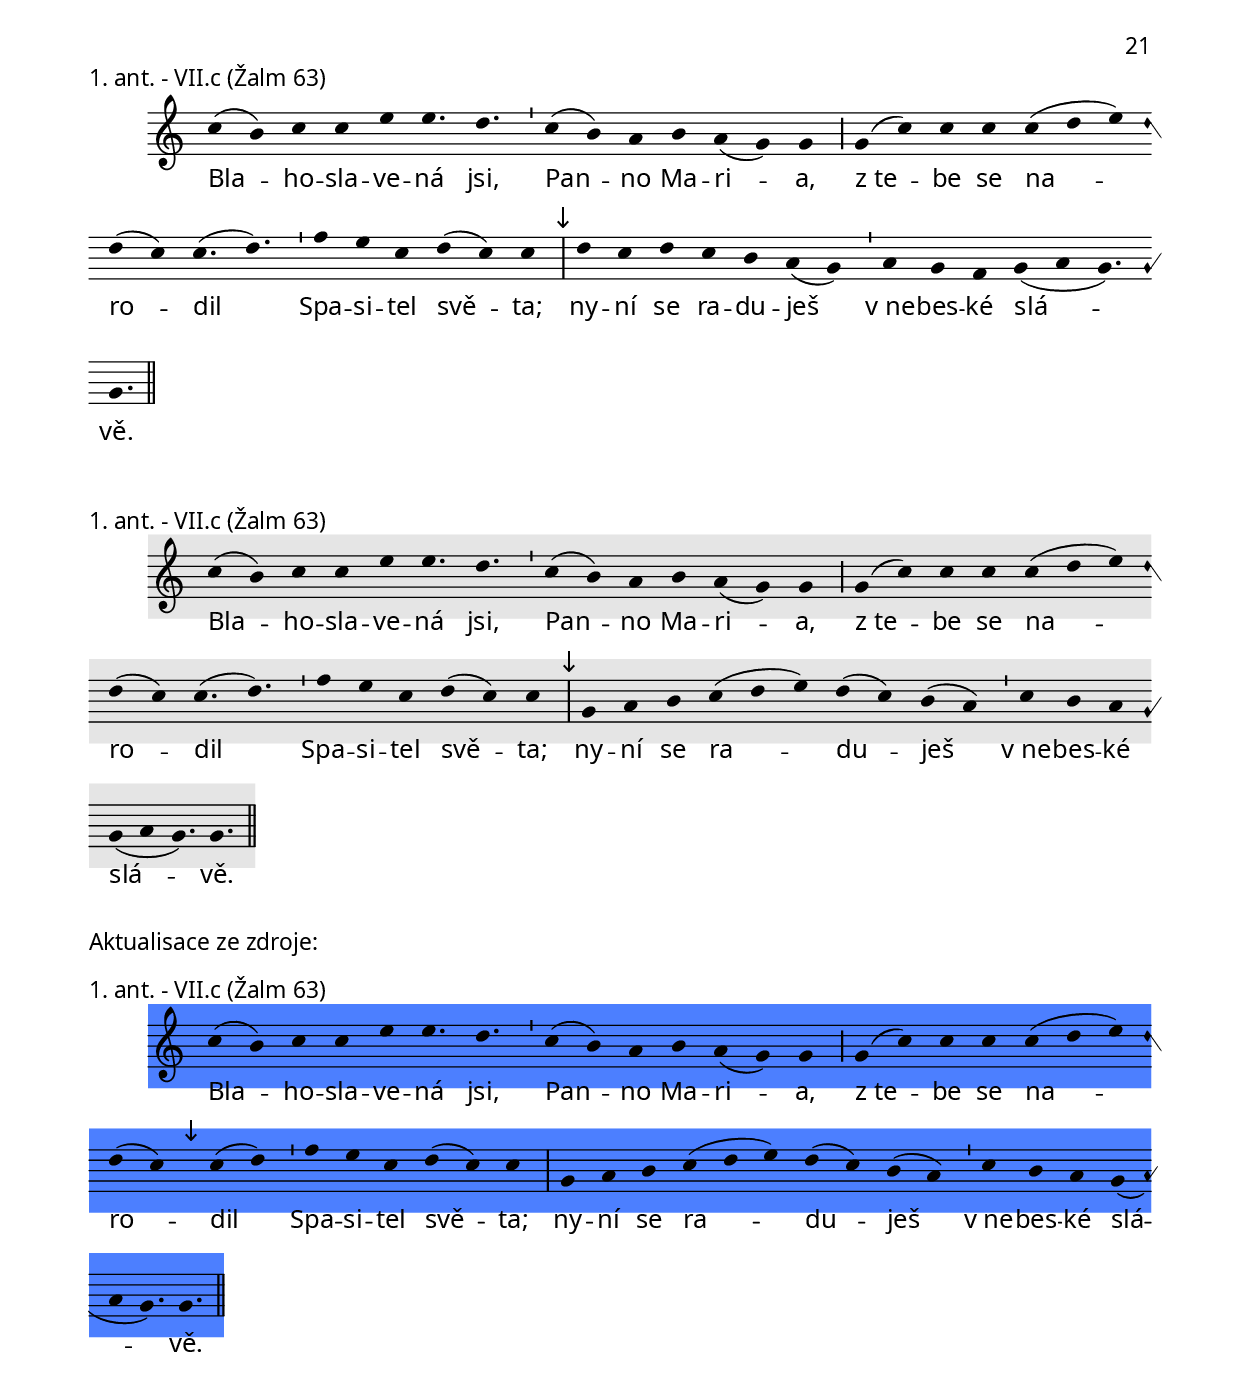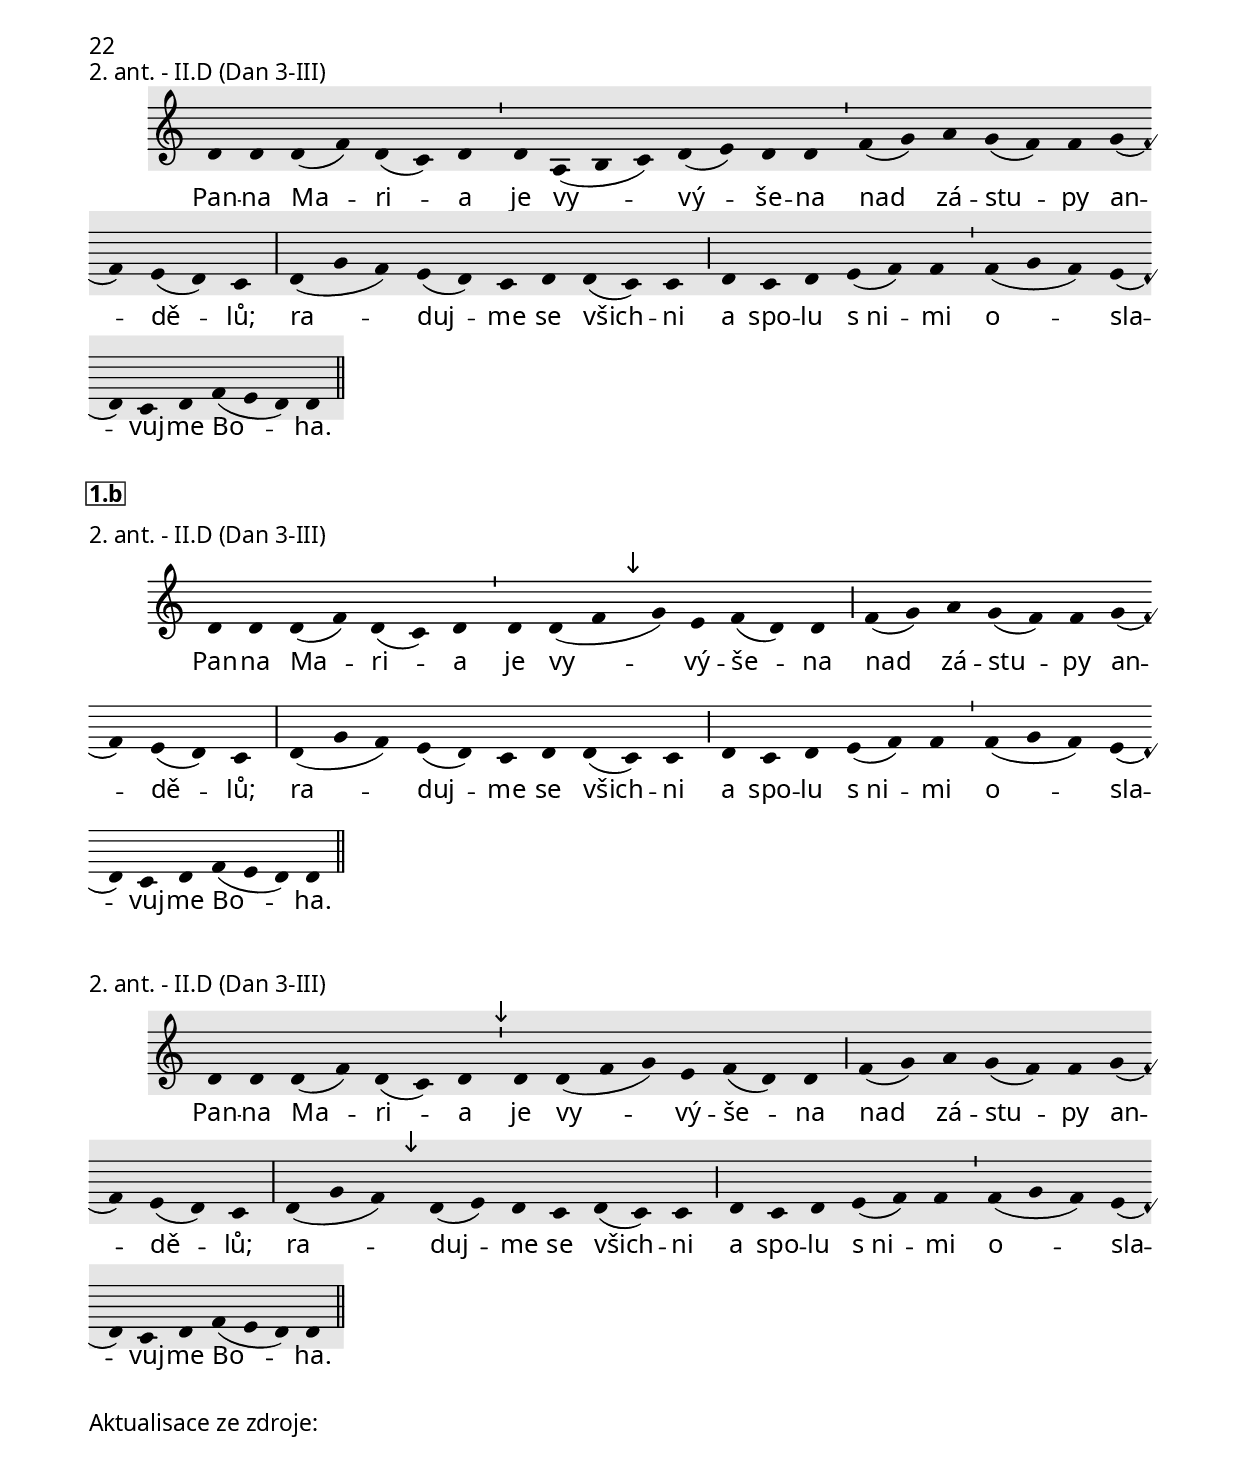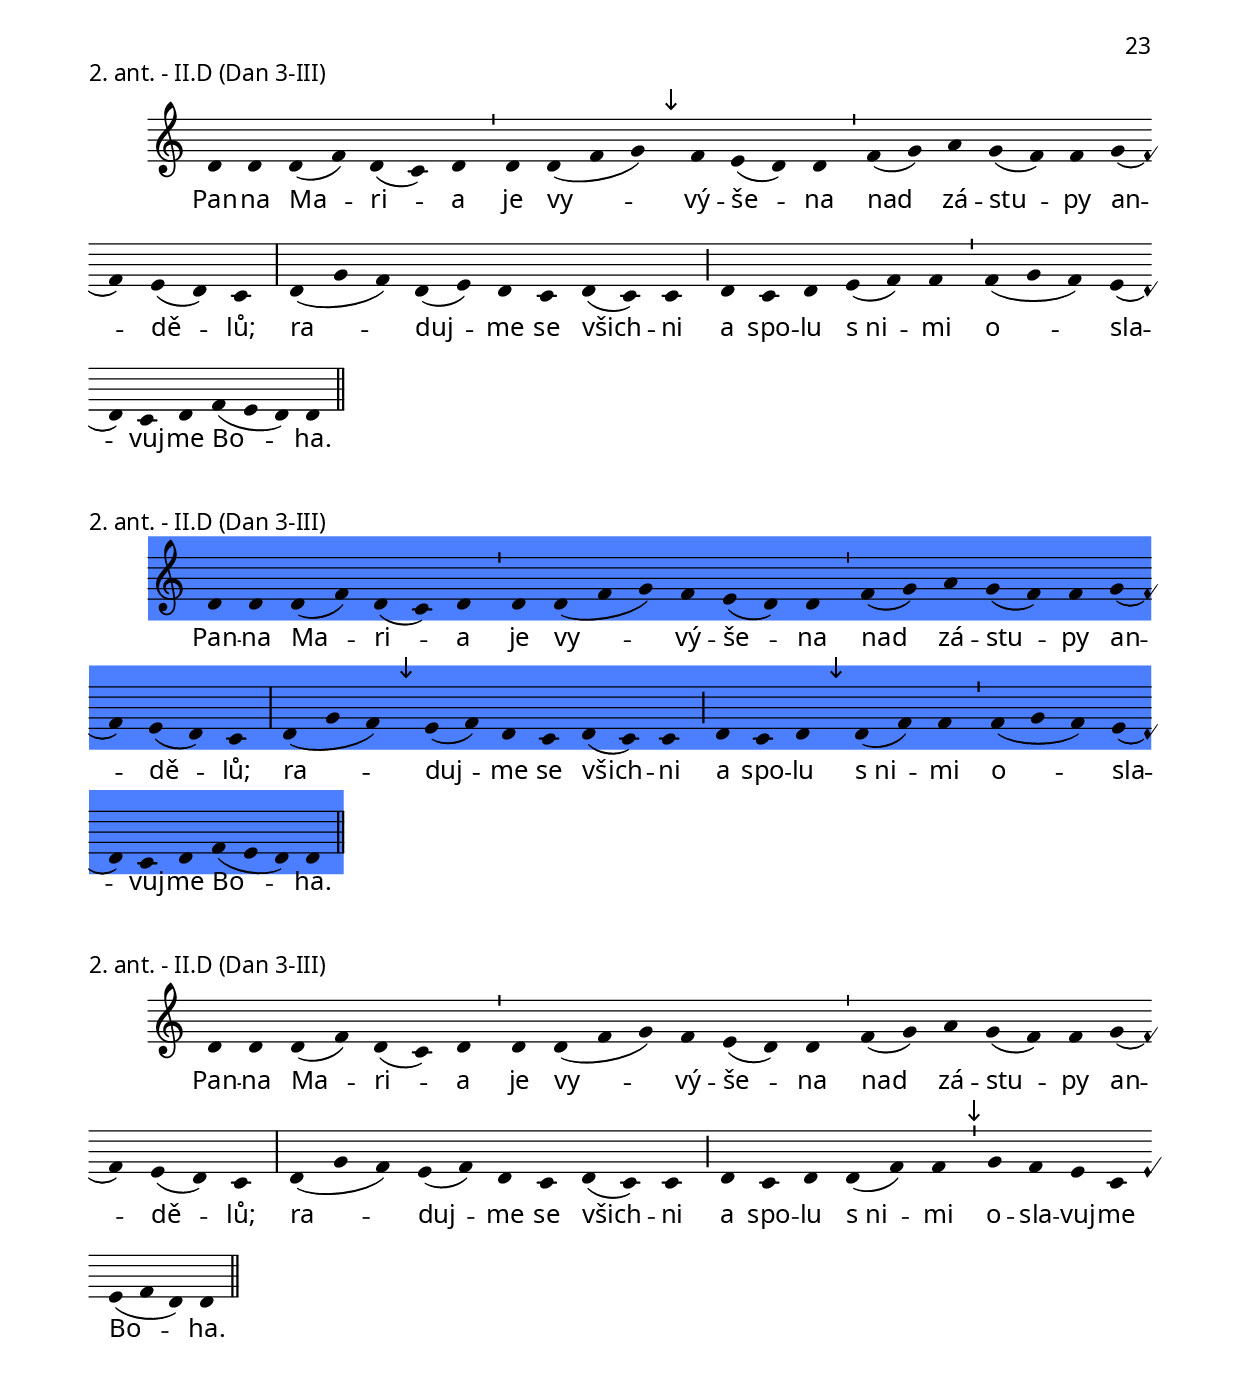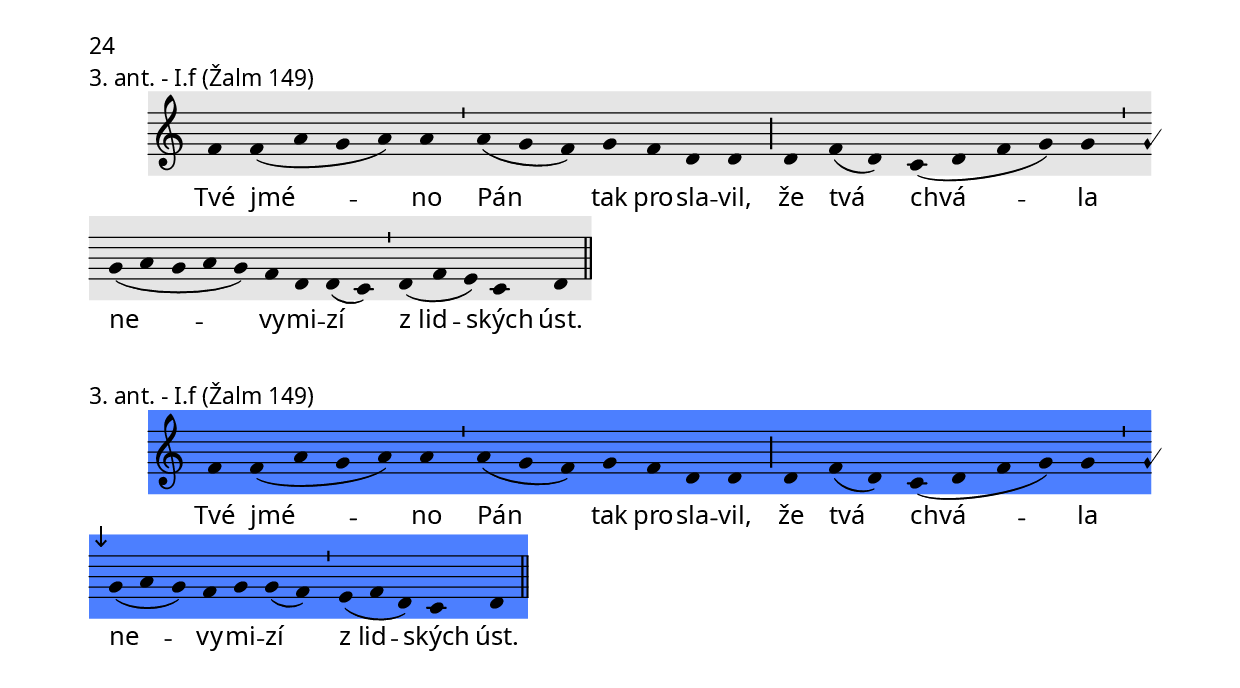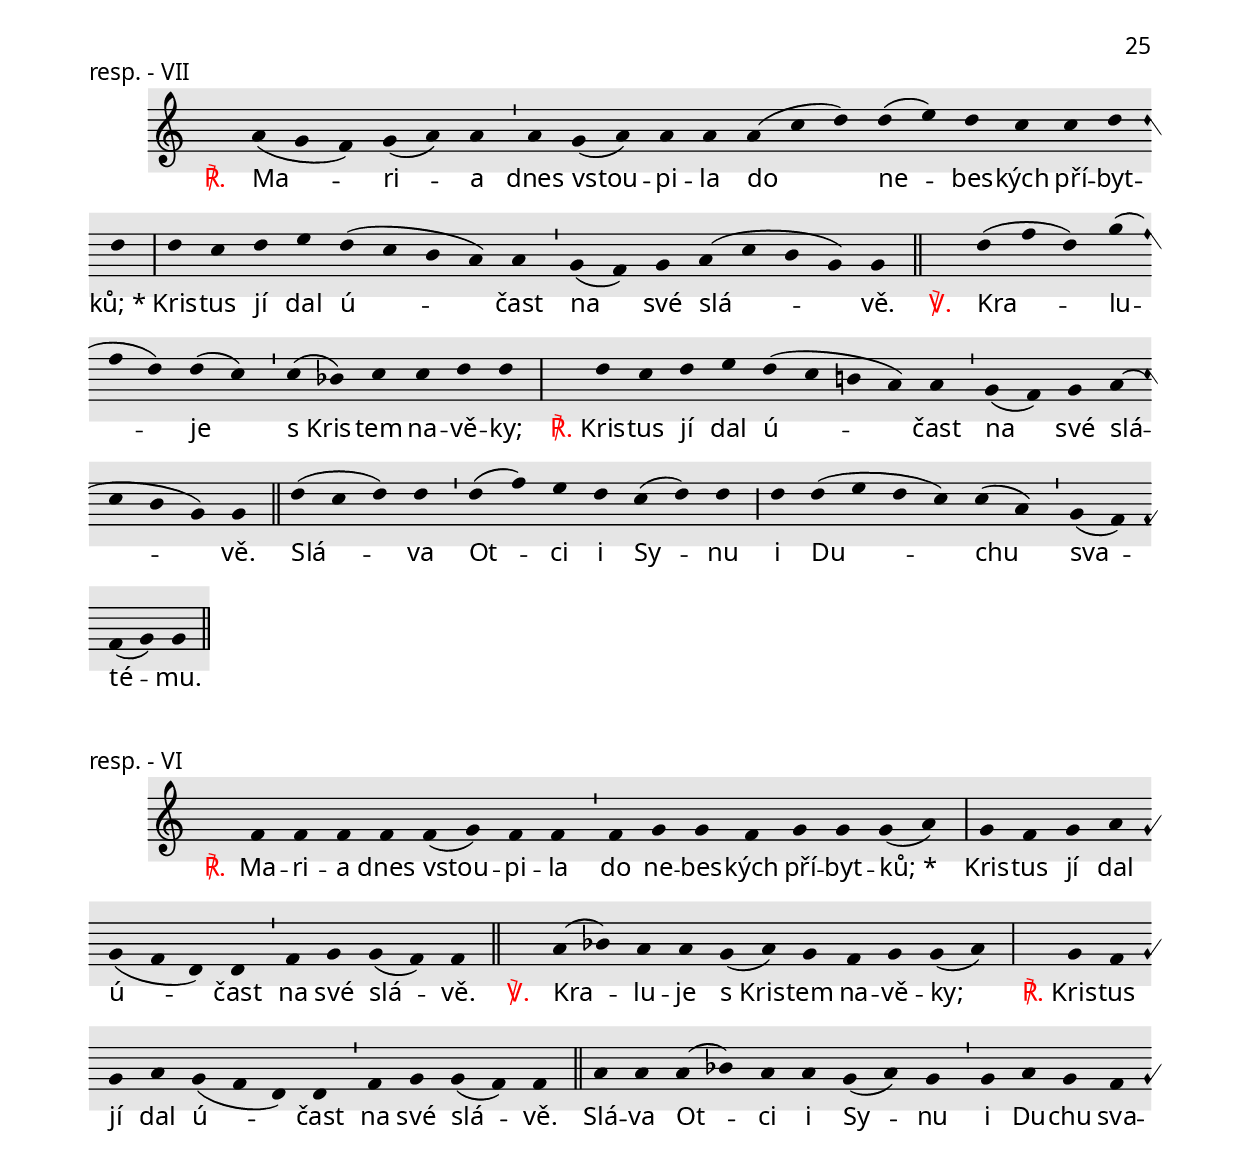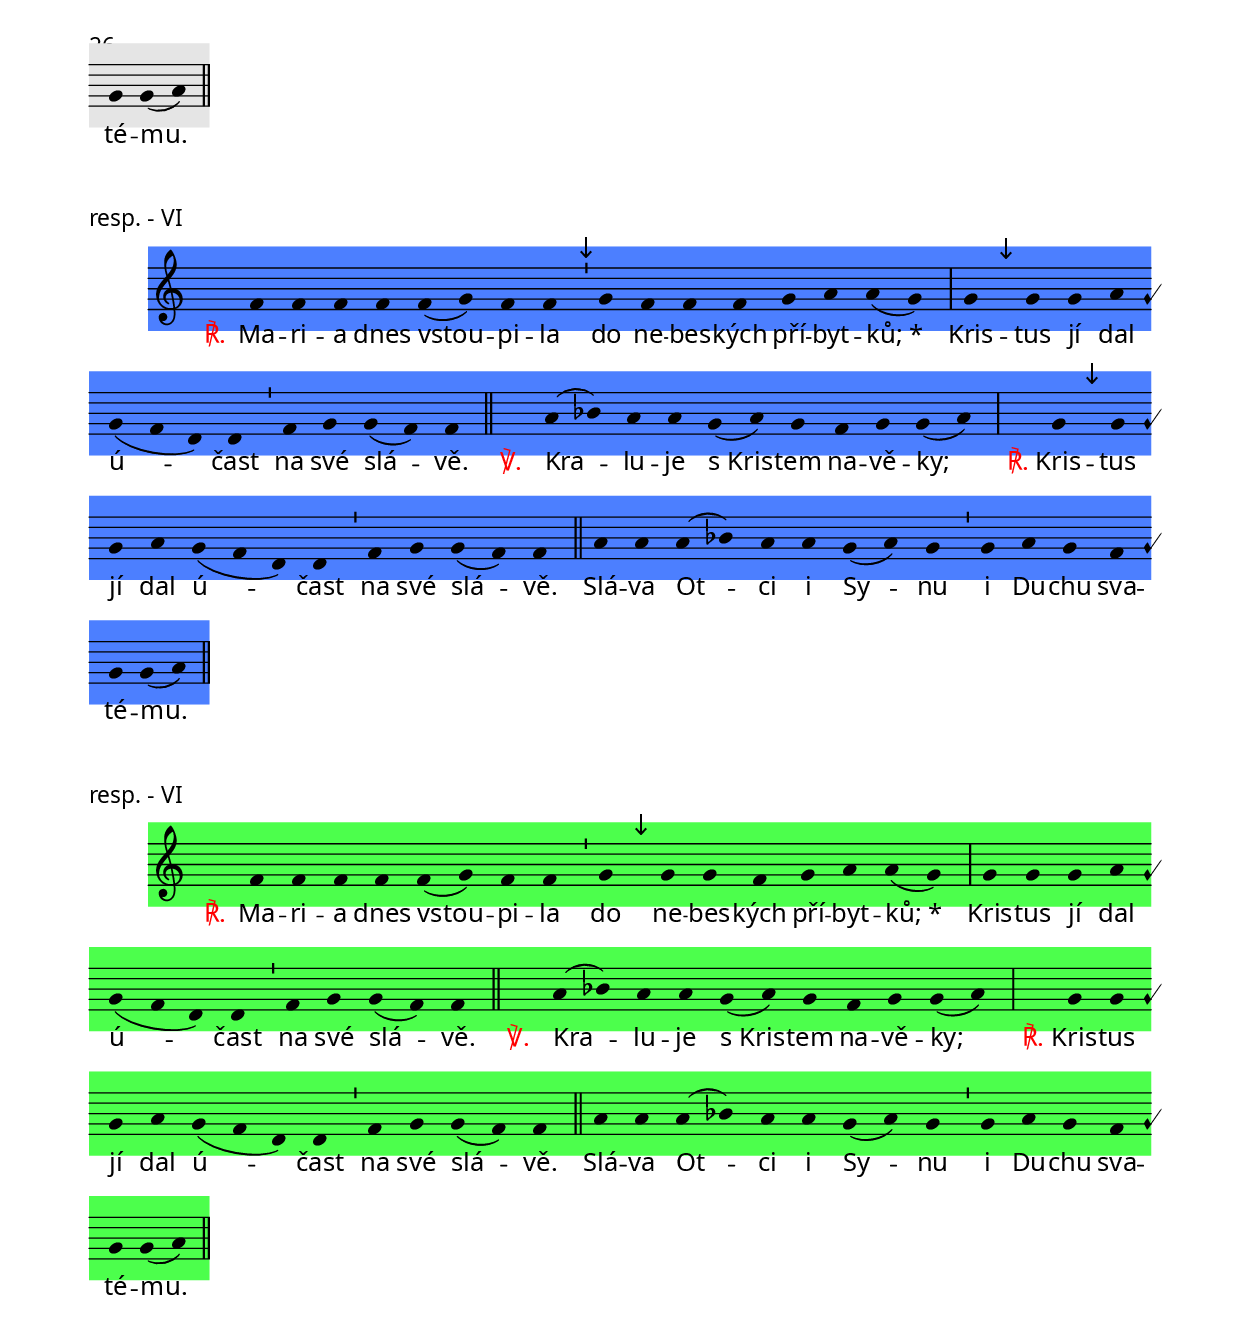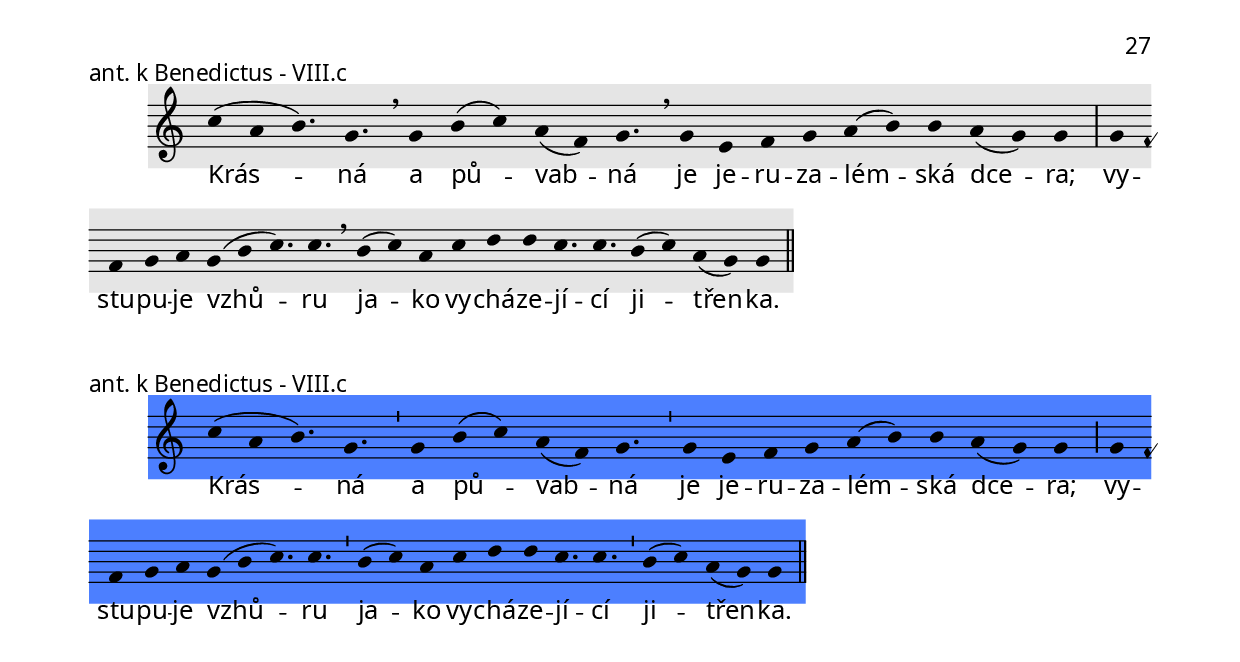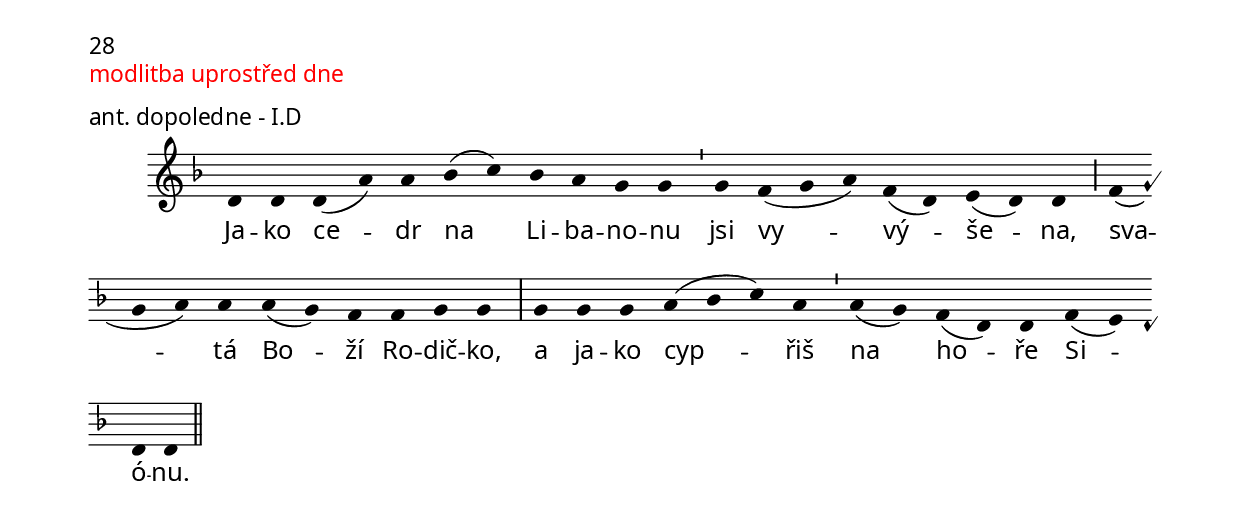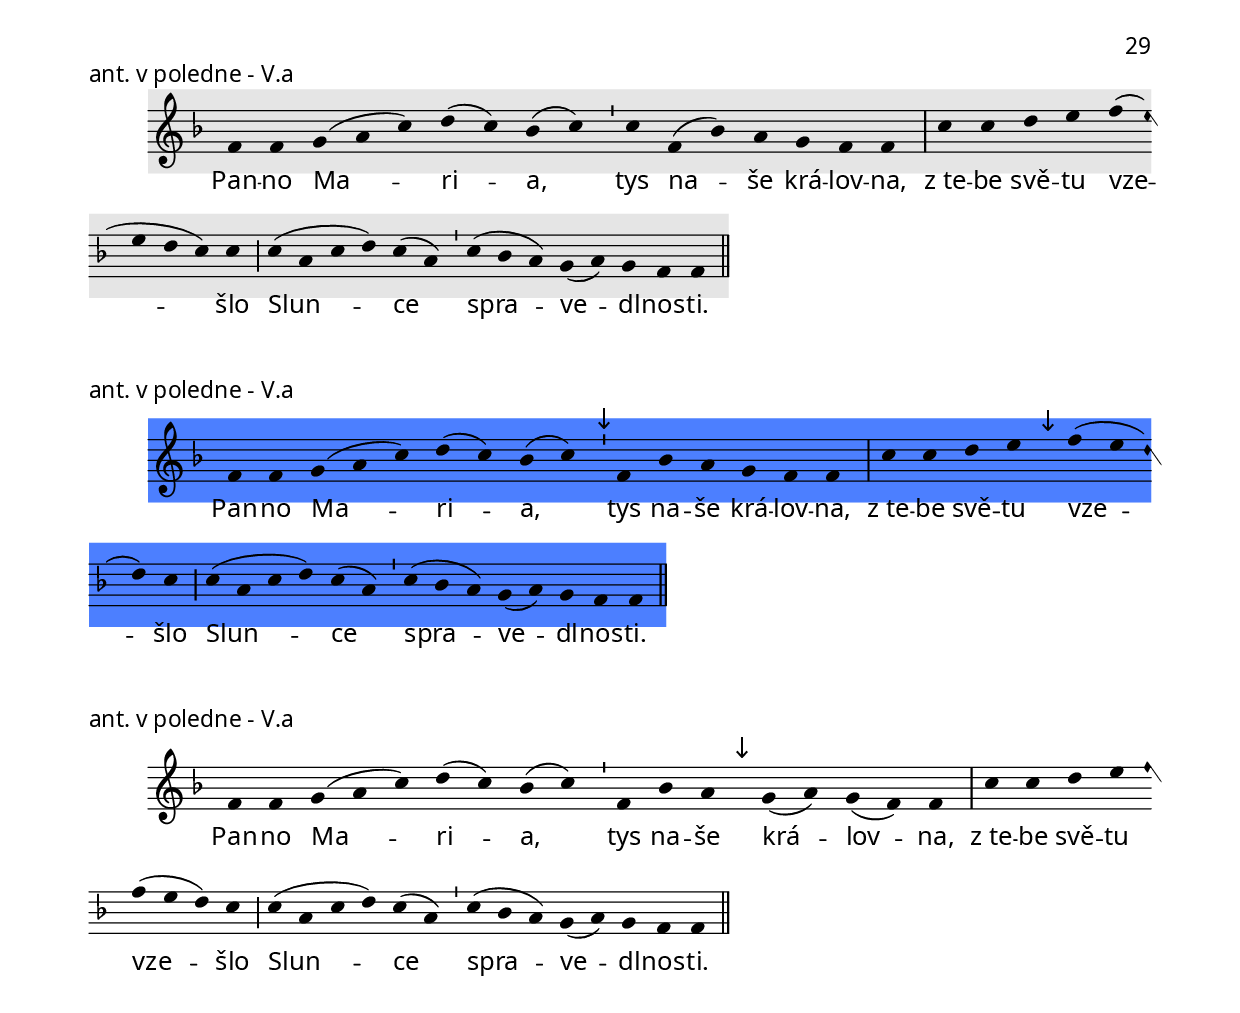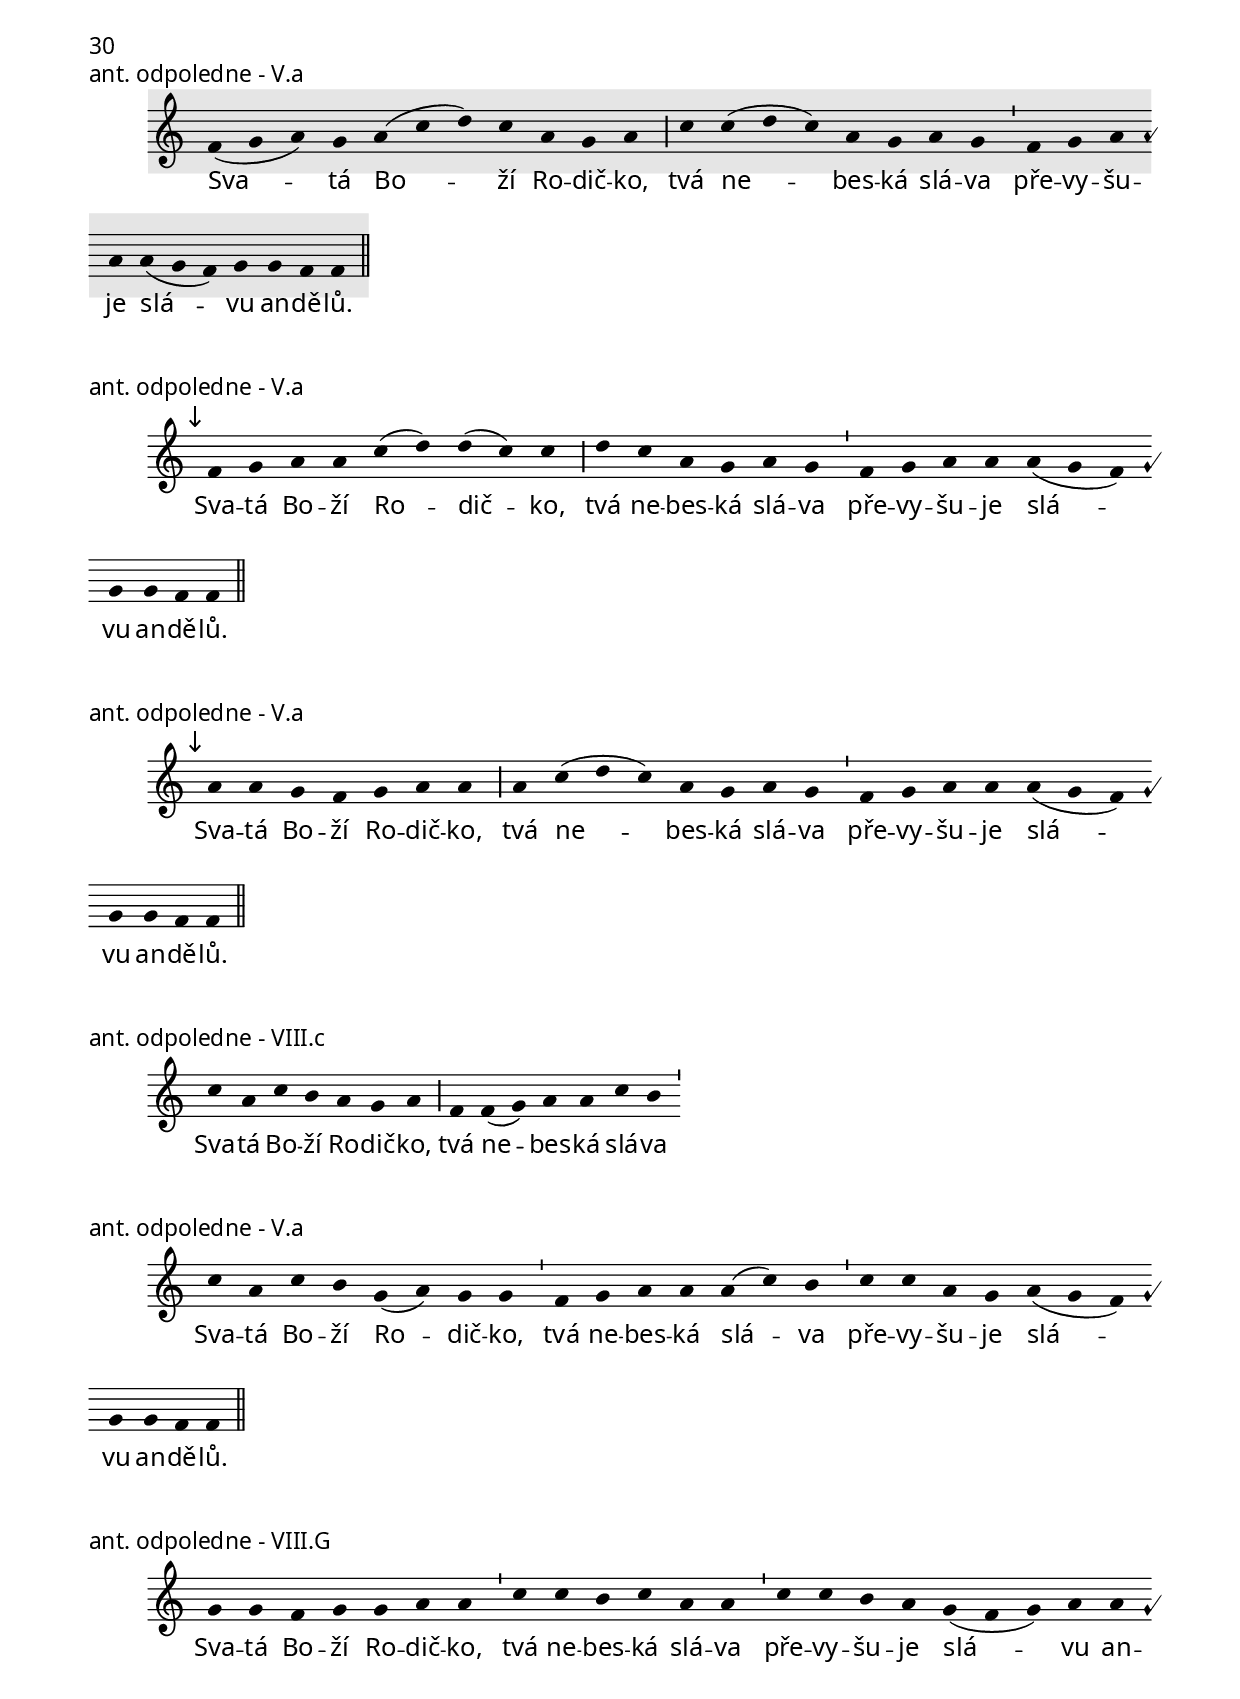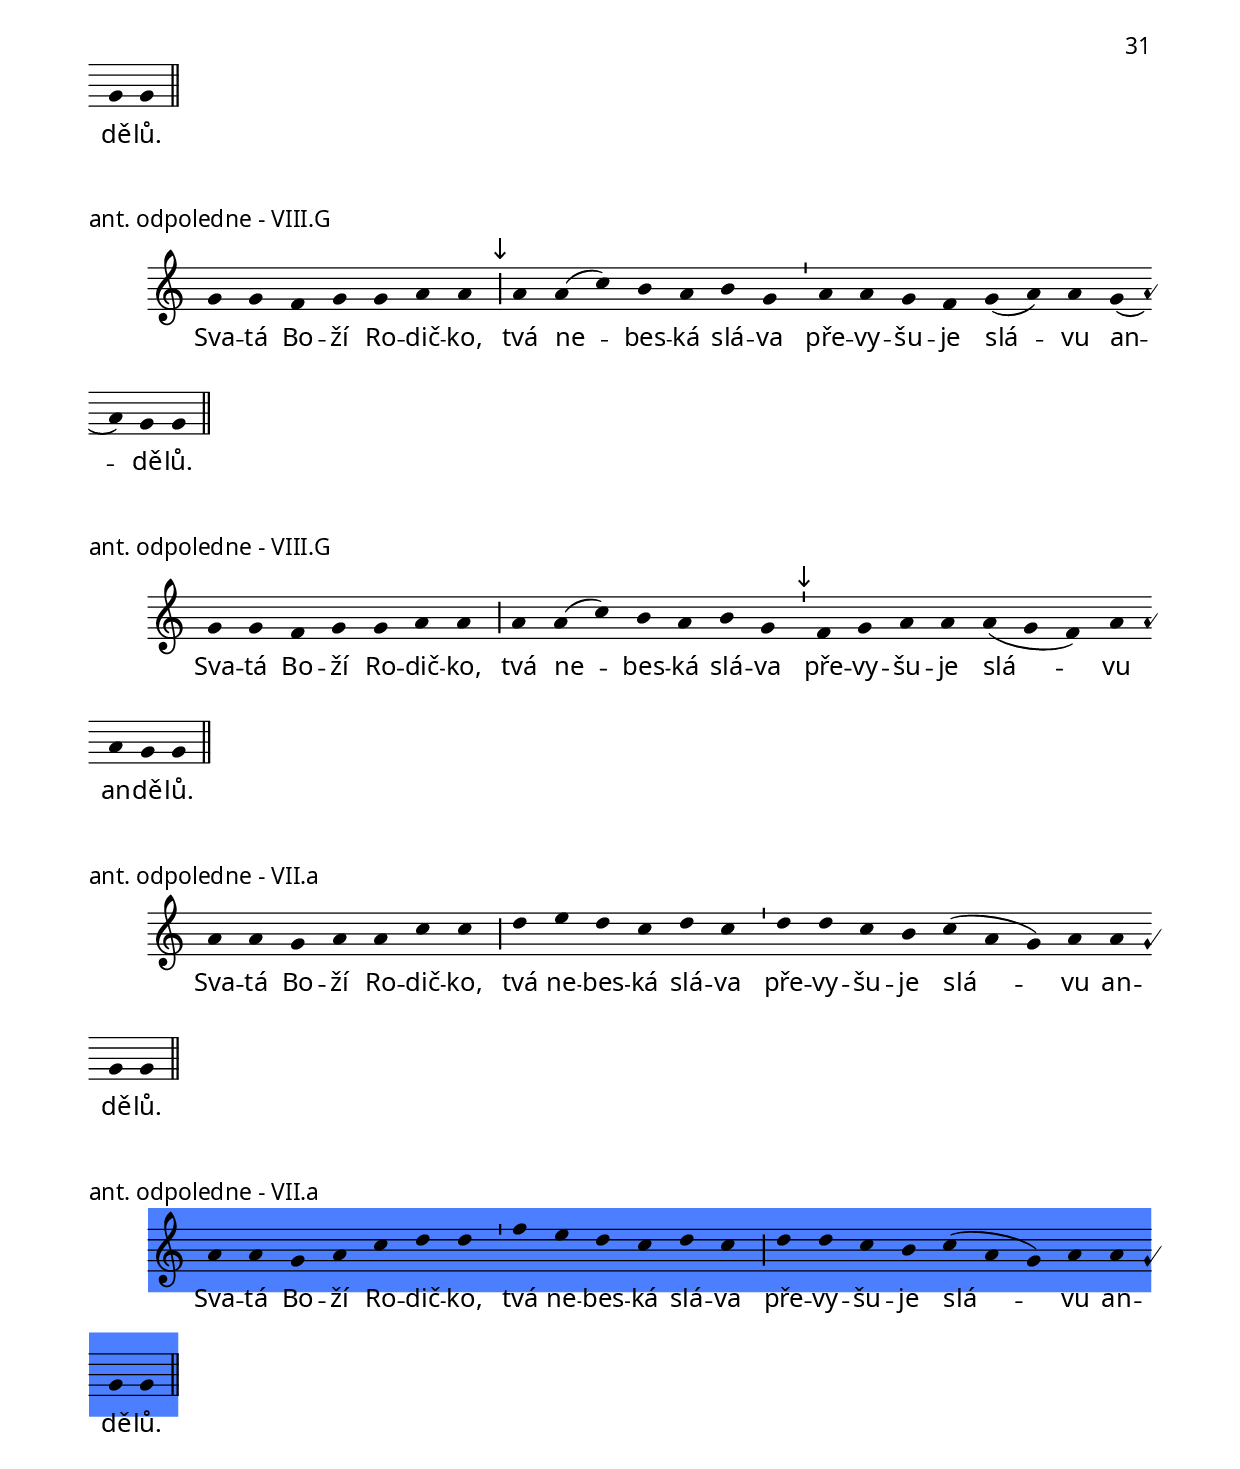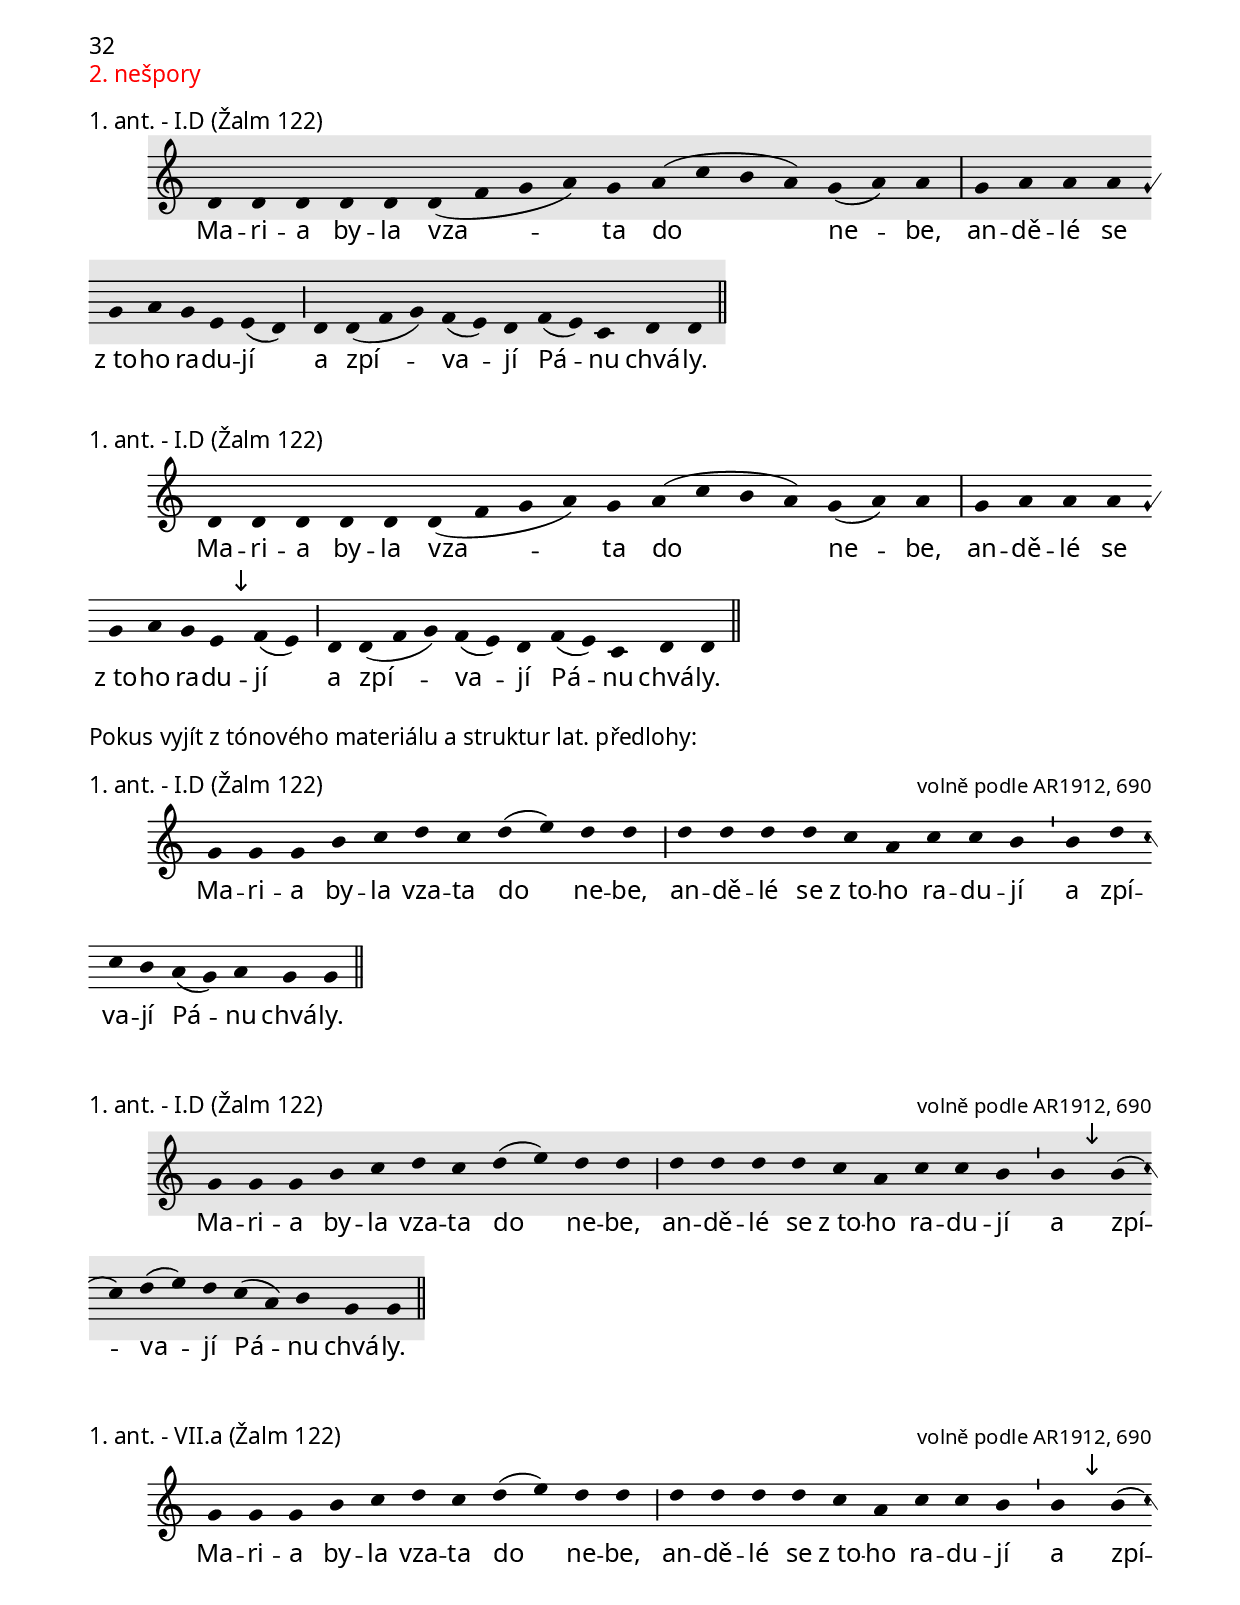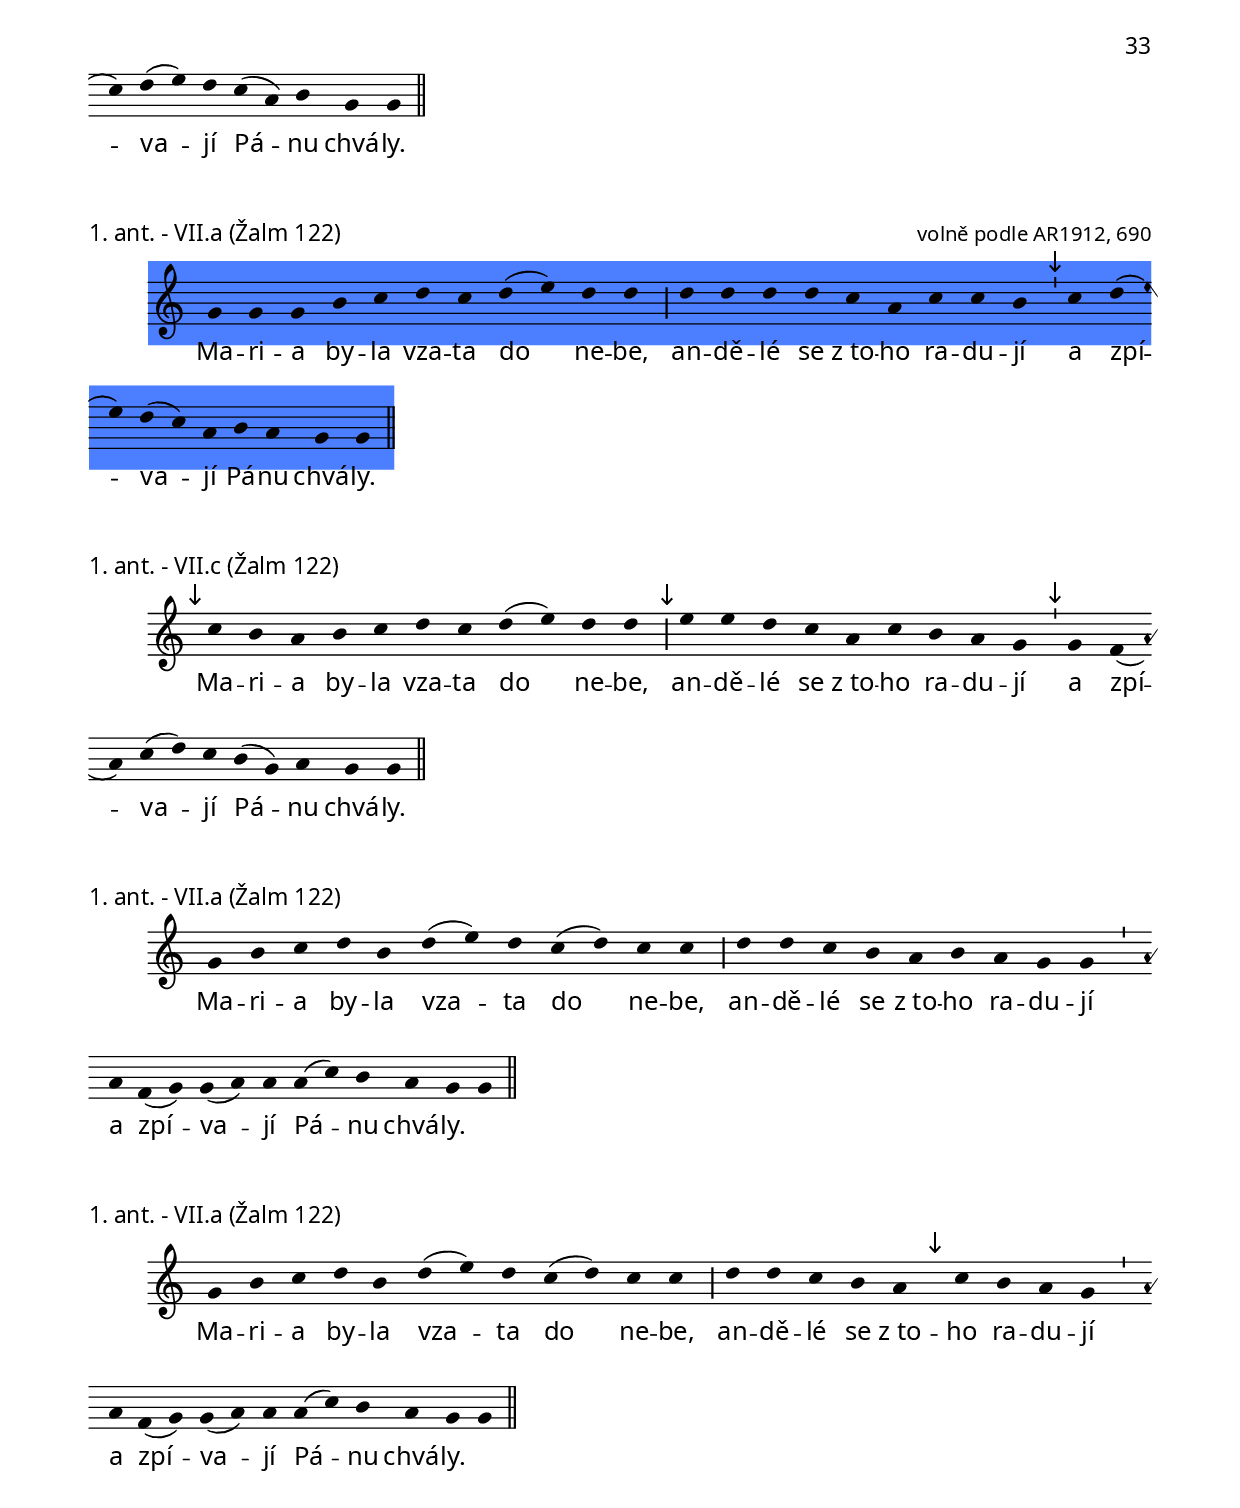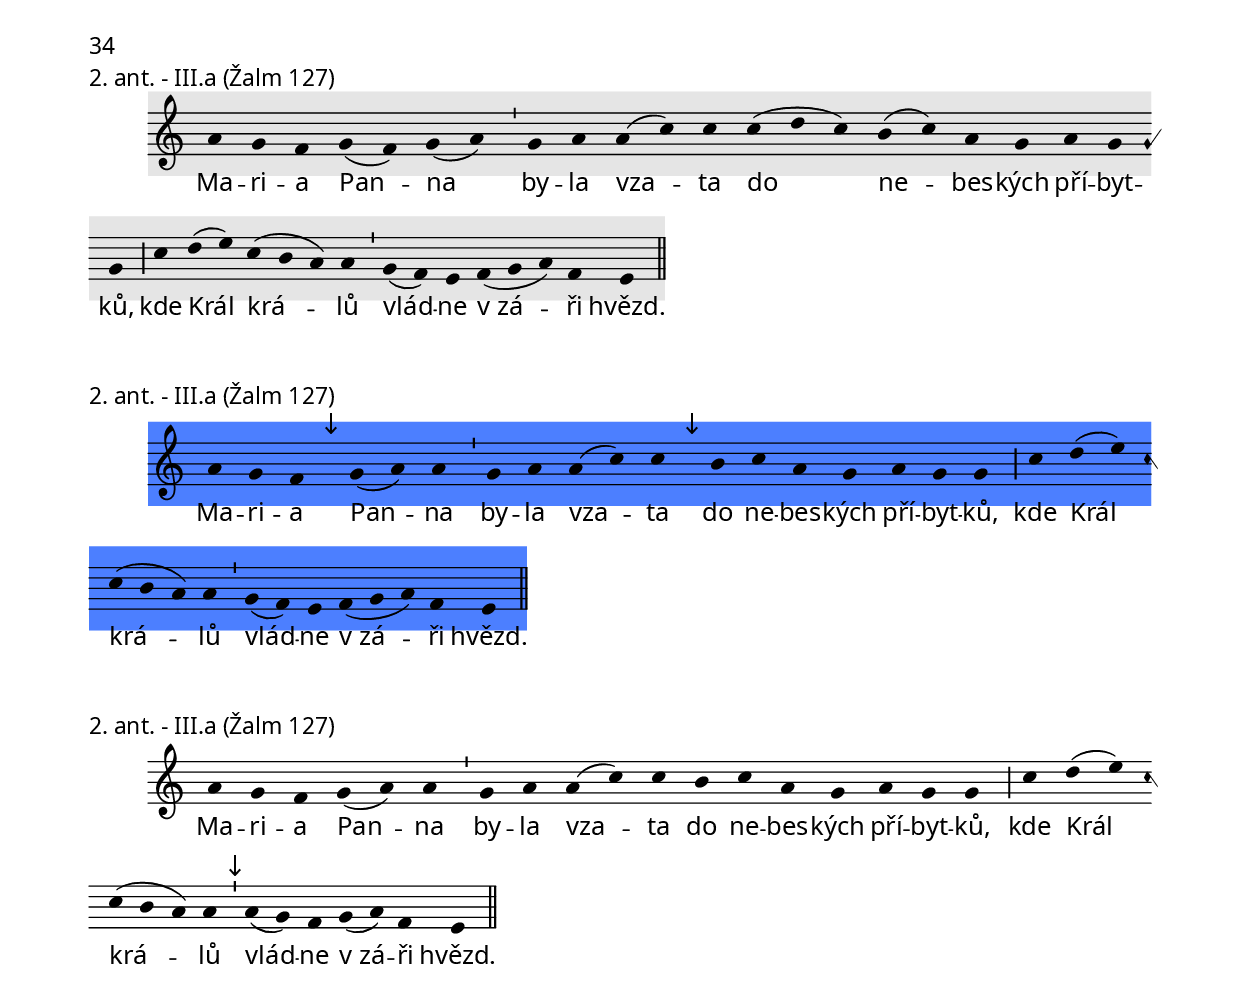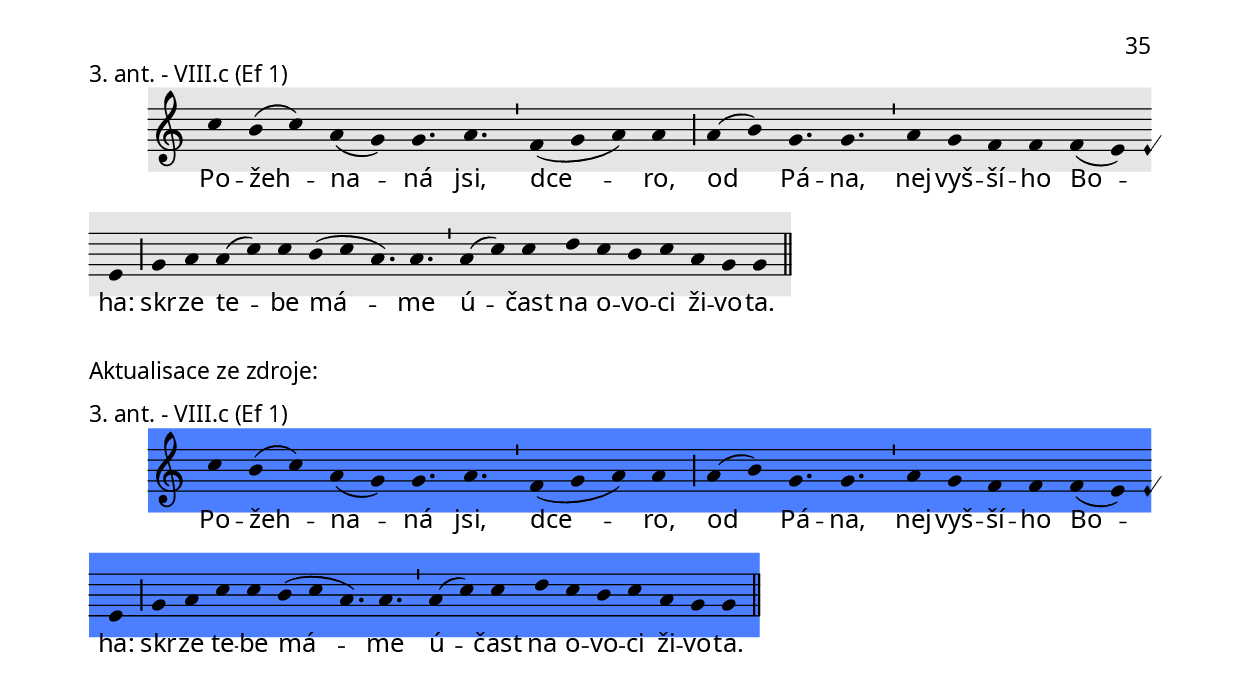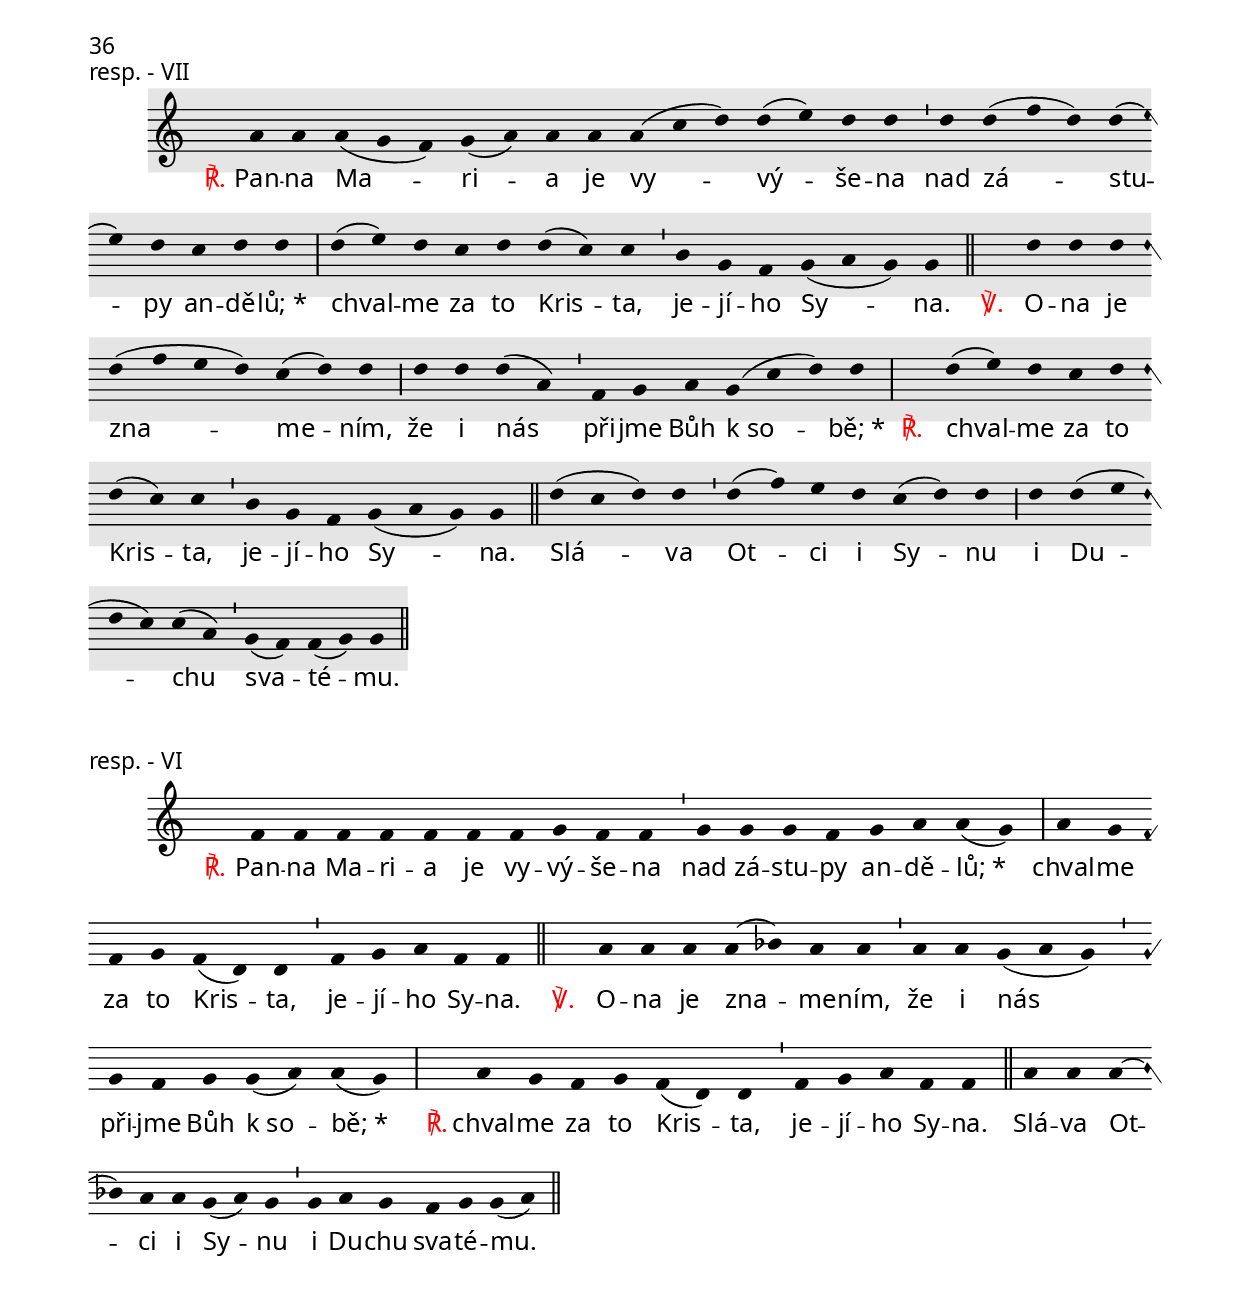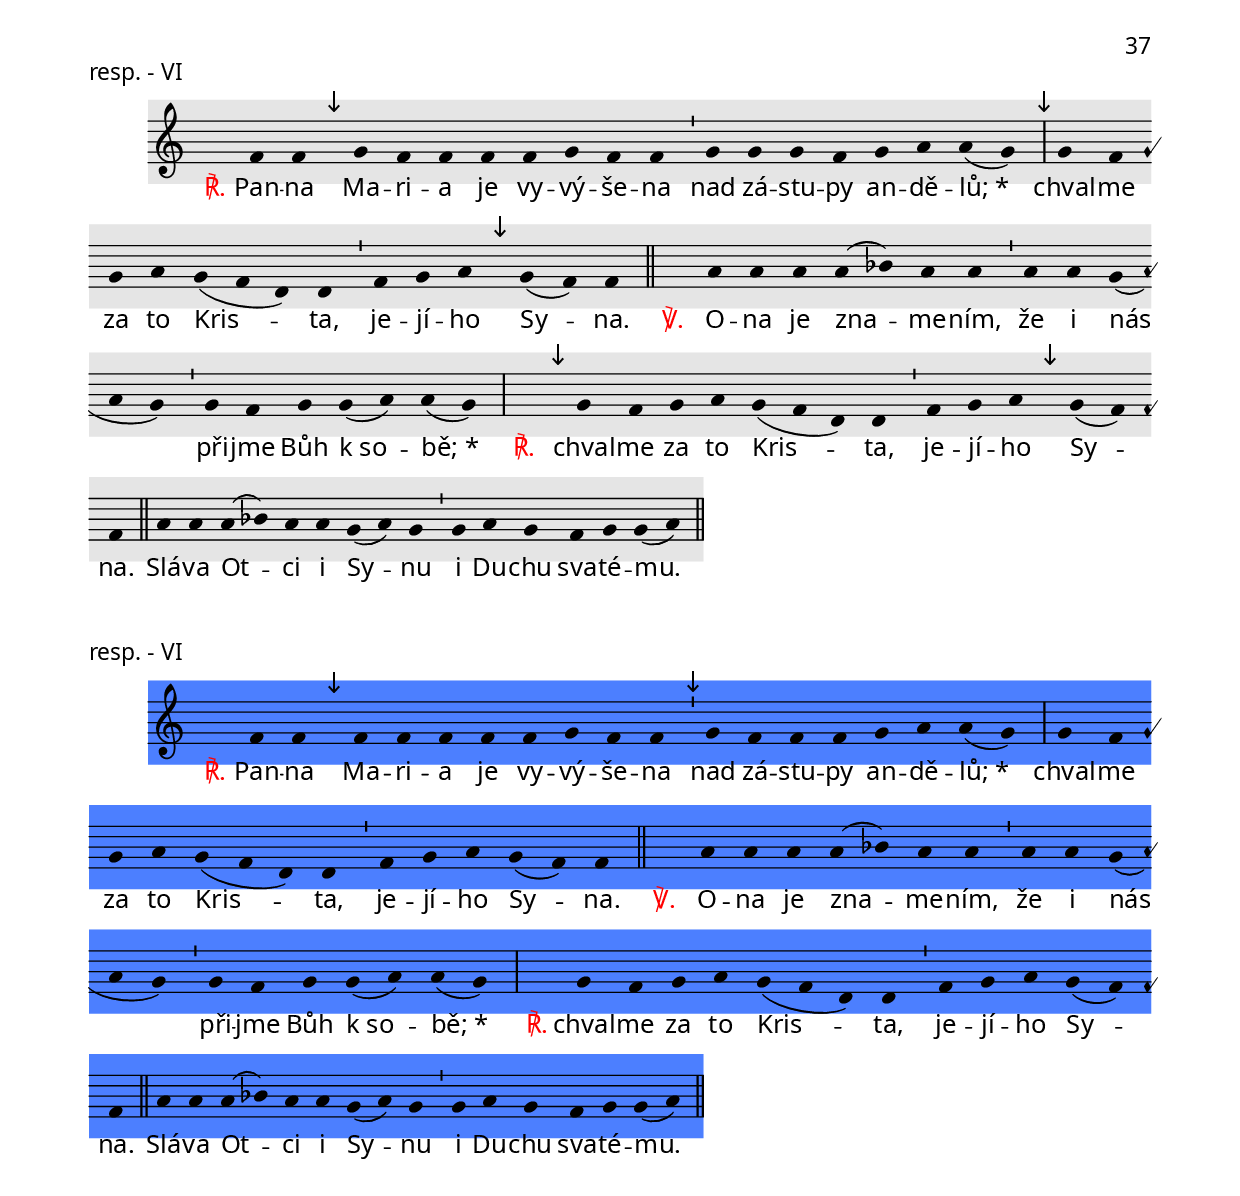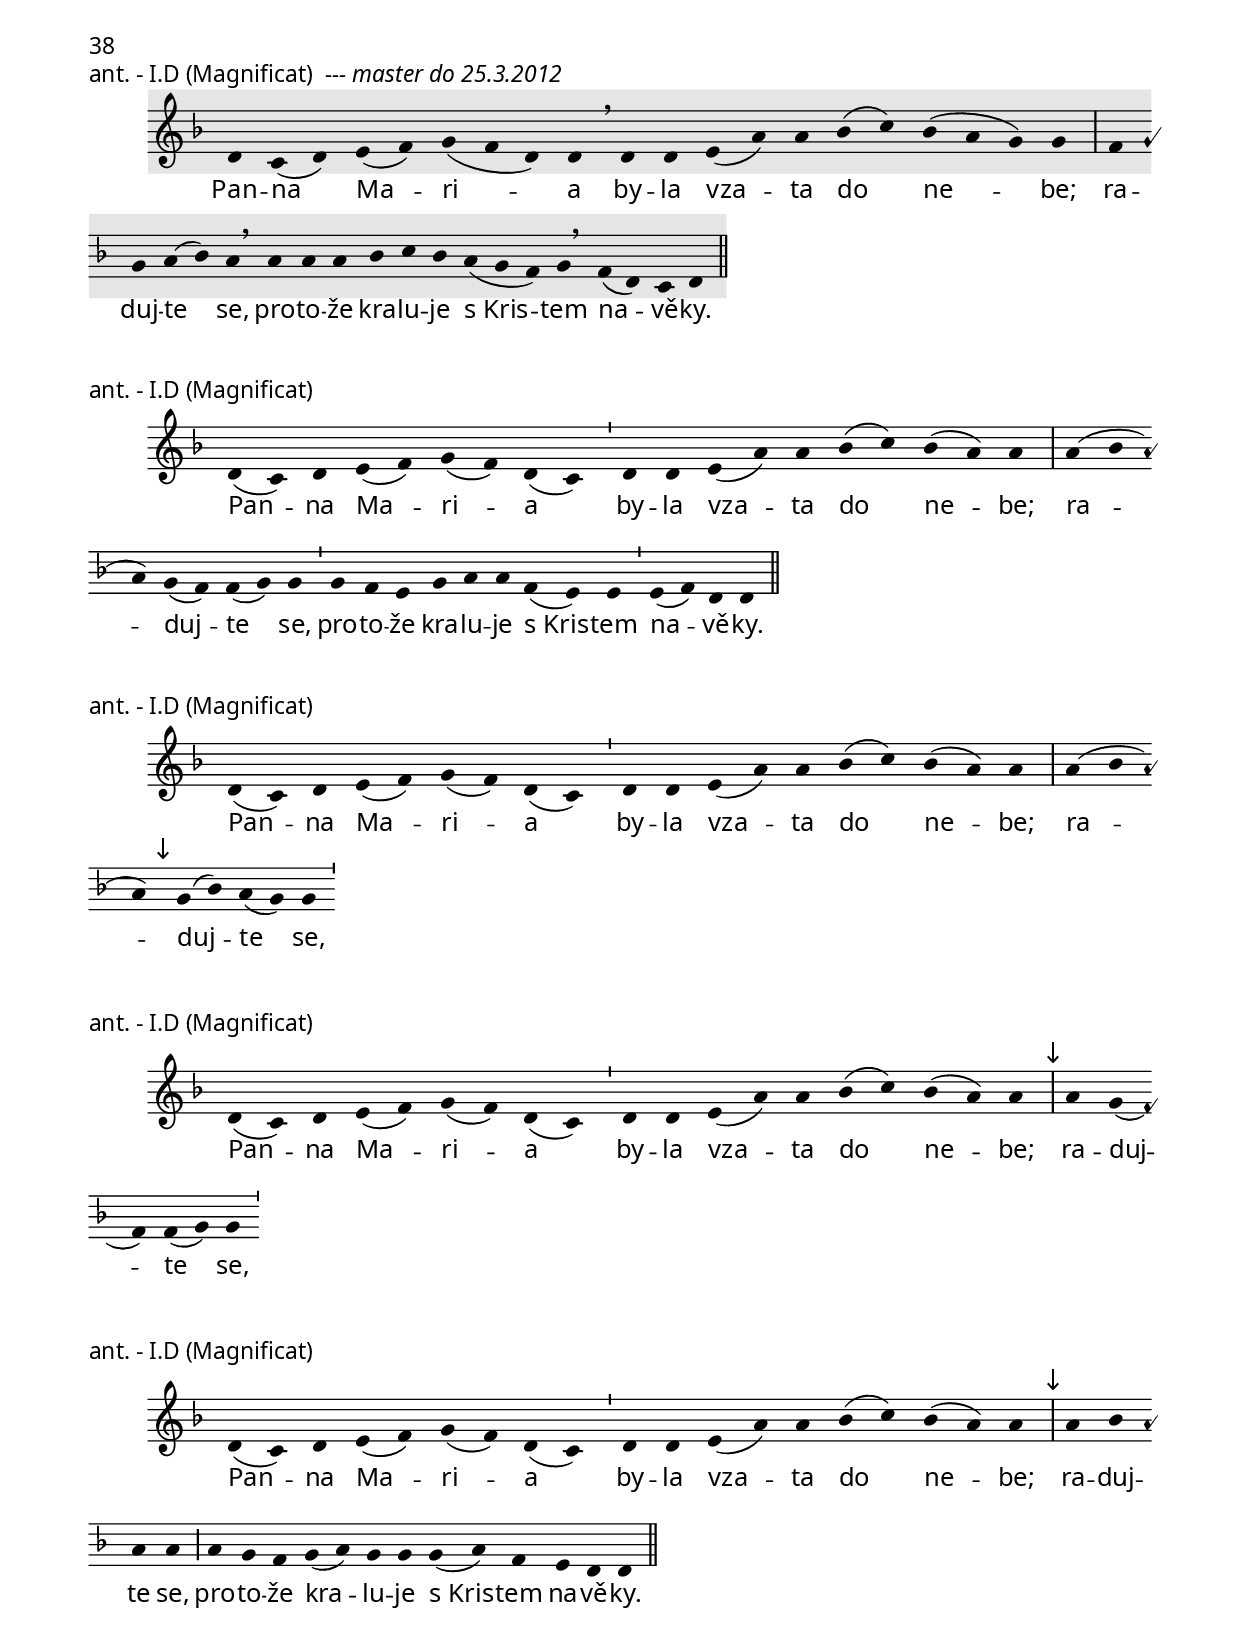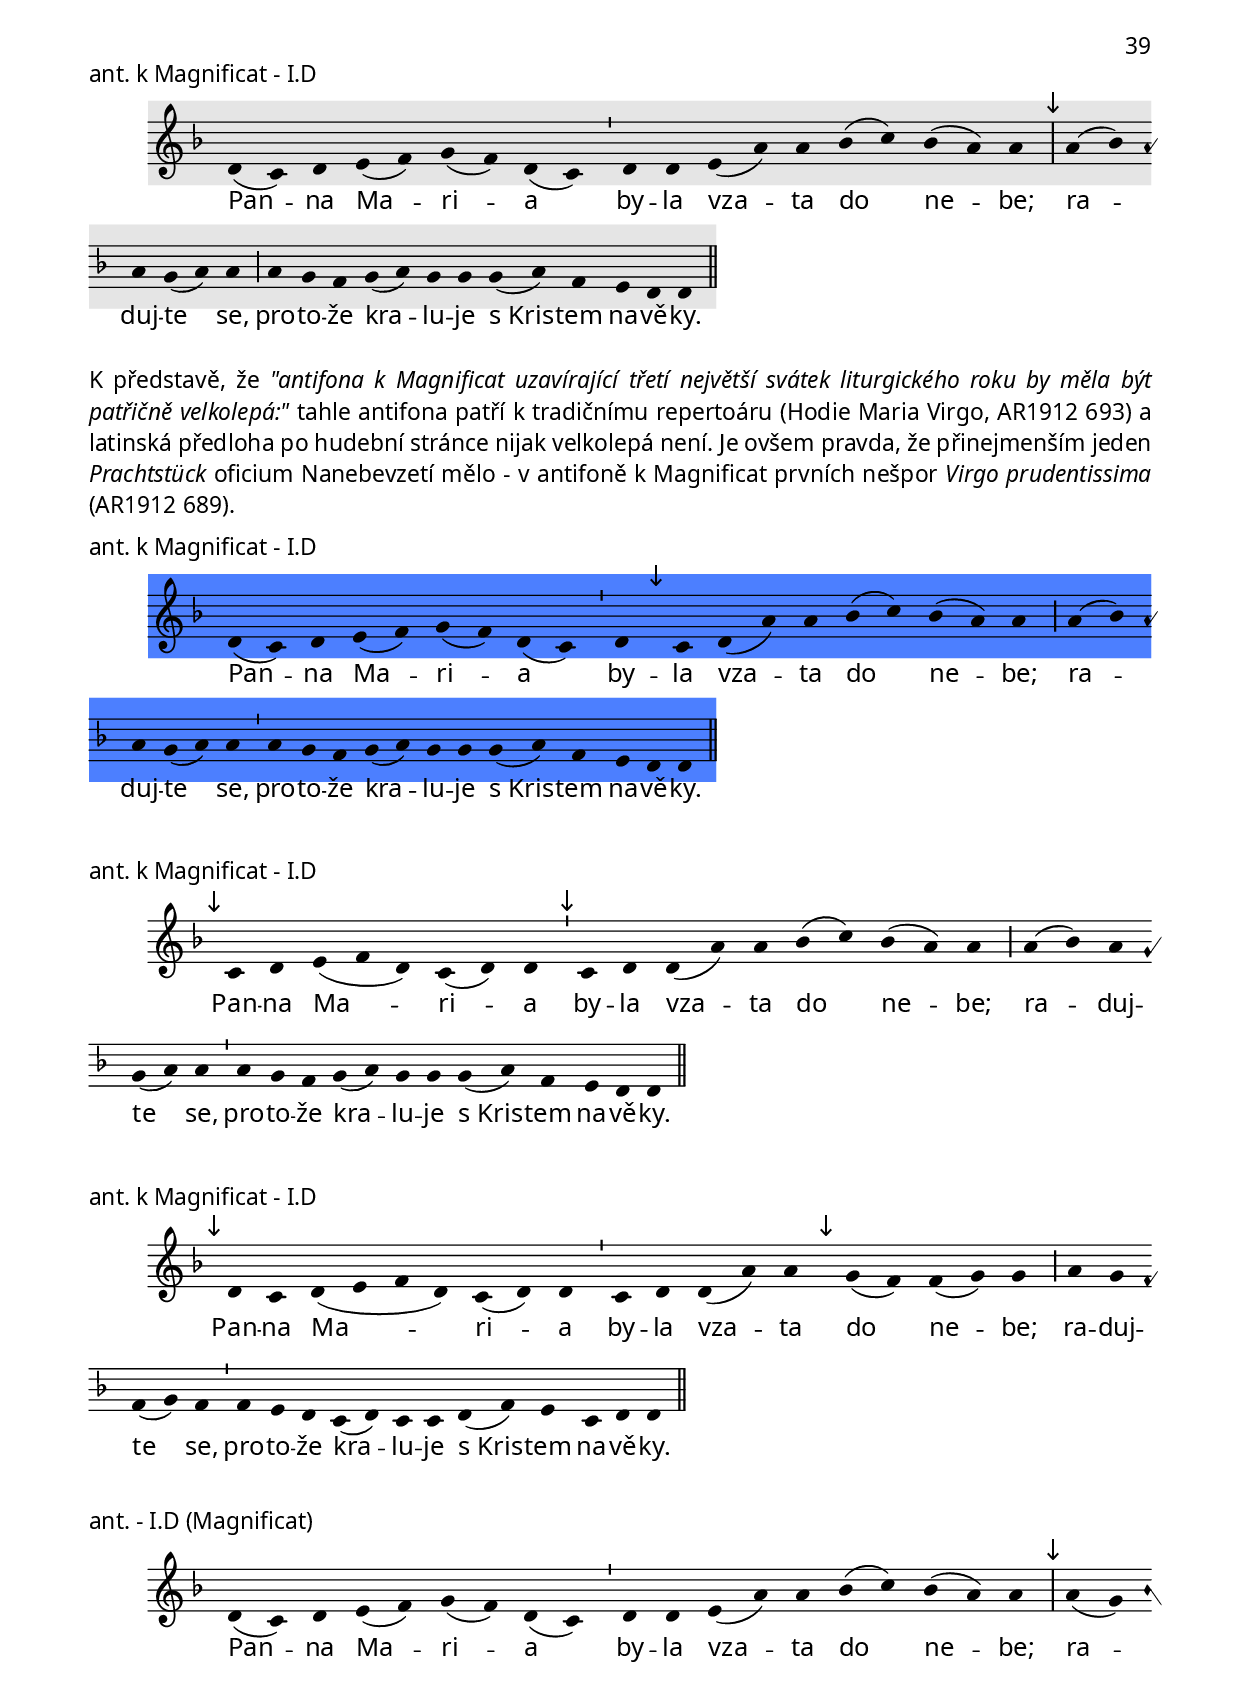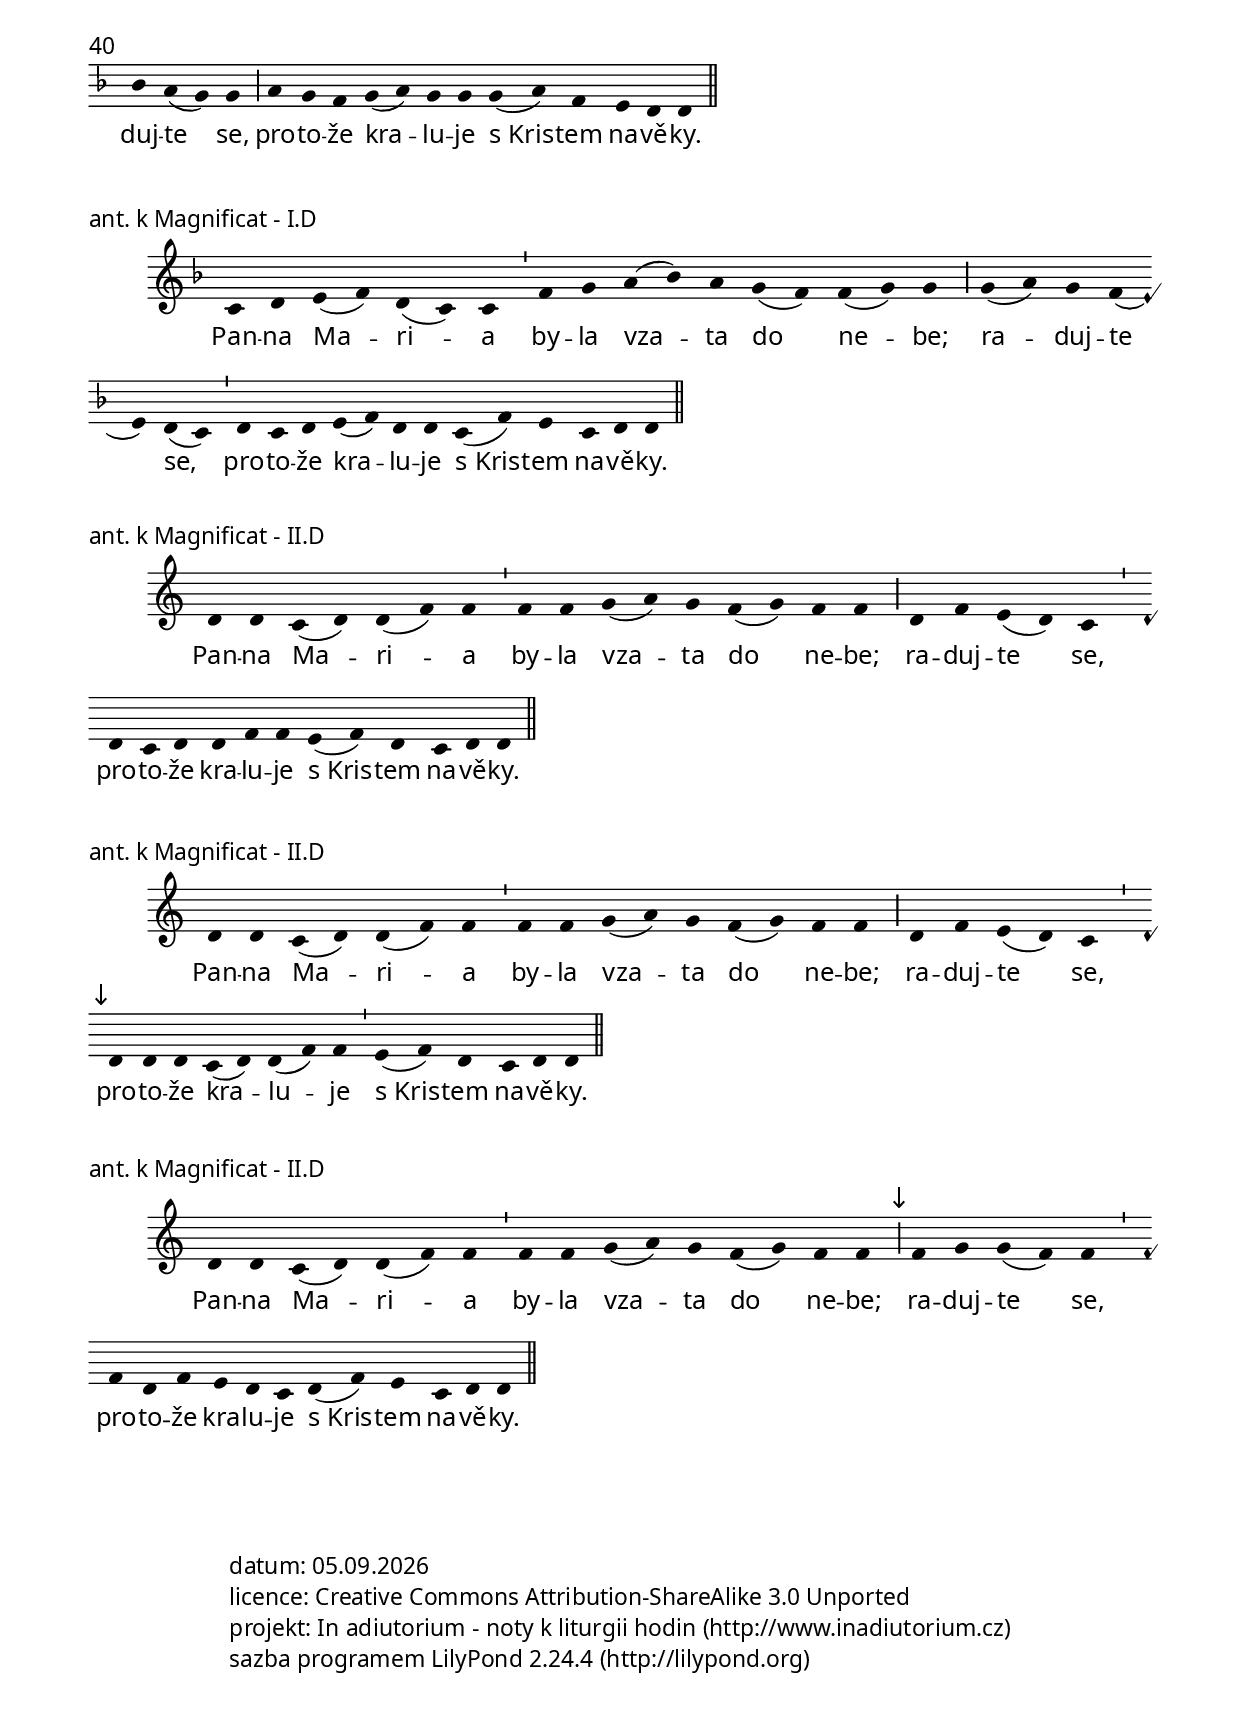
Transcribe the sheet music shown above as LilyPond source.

\version "2.15.37"

\include "../spolecne.ly"
\include "../dilyresponsorii.ly"

\header {
  title = \markup\titleSvatek
            "Nanebevzetí Panny Marie"
            slavnost
            15.8.
  composer = "Jakub Pavlík"
}

\markup {\nadpisHodinka {"1. nešpory"}}

\score {
  \relative c'' {
    \choralniRezim
    g4 g g( d' e) d d( e) e( d) d \barMaior
    b c( d) c c( d) c b c b g g \barMaior
    a a f g b( c a) a \barMaior
    c c( d) d( f e) d c a g g \barFinalis
  }
  \addlyrics {
    Kris -- tus vstou -- pil do ne -- be
    a vzal svou nej -- čist -- ší Mat -- ku k_so -- bě,
    a -- by jí dal ú -- čast
    na svém ví -- těz -- ství nad smr -- tí.
  }
  \header {
    quid = "1. ant."
    modus = "VII"
    differentia = "a"
    psalmus = "Žalm 113"
    id = ""
    piece = \markup {\sestavTitulek}
  }
}

\score {
  \relative c'' {
    \choralniRezim
    \mark\sipka d4 d d( e) d d( e) e( d) d \barMaior
    b c( d) c c( d) c b c b g g \barMaior
    a a f g b( c a) a \barMaior
    c c( d) d( f e) d c a g g \barFinalis
  }
  \addlyrics {
    Kris -- tus vstou -- pil do ne -- be
    a vzal svou nej -- čist -- ší Mat -- ku k_so -- bě,
    a -- by jí dal ú -- čast
    na svém ví -- těz -- ství nad smr -- tí.
  }
  \header {
    quid = "1. ant."
    modus = "VII"
    differentia = "d"
    psalmus = "Žalm 113"
    id = ""
    piece = \markup {\sestavTitulek}
  }
}

\pageBreak

\score {
  \relative c'' {
    \zvyraznovacSedy
    \choralniRezim
    d4 d d c( b) a( b) a \barMin
    c( d e) d c d( c a g) g \barMaior
    g( \[ a g \] \[ b a) \] c( b) c( d) \barMin
    d d c( d) d c( d c) b g( a) g \barMaior

    g \[ a( g \] \[ b a) \] g( a) g \barFinalis
  }
  \addlyrics {
    E -- va nám za -- vře -- la
    ne -- bes -- kou brá -- nu,
    Ma -- ri -- a
    nám ji za -- se o -- te -- vře -- la.

    A -- le -- lu -- ja.
  }
  \header {
    quid = "2. ant."
    modus = "VII"
    differentia = "d"
    psalmus = "Žalm 147-II"
    fons = "společné texty o Panně Marii, ant. k Benedictus"
    piece = \markup {\sestavTitulek}
  }
}

\markup{Aktualisace ze zdroje:}

\score {
  \relative c'' {
    \zvyraznovacSedy
    \choralniRezim
    d4 d d c( b) a( b) a \barMin
    c( d e) d c d( c a g) g \barMaior
    c( d c) b( g) a( g) \barMin
    f a c c b a g( a) g \barMaior
    g a a( g) g \barFinalis
  }
  \addlyrics {
    E -- va nám za -- vře -- la
    ne -- bes -- kou brá -- nu,
    Ma -- ri -- a
    nám ji za -- se o -- te -- vře -- la.
    A -- le -- lu -- ja.
  }
  \header {
    quid = "2. ant."
    modus = "VII"
    differentia = "d"
    psalmus = "Žalm 147-II"
    fial = "commune/commune_maria.ly#rch-aben"
    id = "1ne-a2"
    piece = \markup {\sestavTitulek}
  }
}

\markup\aktualisace

\score {
  \relative c'' {
    \zvyraznovacModry
    \choralniRezim
    d4 d d c( b) a( b) a \barMin
    c( d e) d c d( c a g) g \barMaior
    c( d c) b( g) a( g) \barMin
    f a c c b a g( a) g \barMaior
    f g( a) g g \barFinalis
  }
  \addlyrics {
    E -- va nám za -- vře -- la
    ne -- bes -- kou brá -- nu,
    Ma -- ri -- a
    nám ji za -- se o -- te -- vře -- la.
    A -- le -- lu -- ja.
  }
  \header {
    quid = "2. ant."
    modus = "VII"
    differentia = "d"
    psalmus = "Žalm 147-II"
    fial = "commune/commune_maria.ly#rch-aben"
    id = "1ne-a2"
    piece = \markup {\sestavTitulek}
  }
}

\pageBreak

\score {
  \relative c' {
    \zvyraznovacSedy
    \choralniRezim
    d4 d d( f) d( c) d \barMin
    d a( b c) d( e) d d f( g) f e( d) d \barMaior
    f( g) g f g f( e d c) d \barMin
    c( a) b c d( e d) d \barFinalis
  }
  \addlyrics {
    Pan -- na Ma -- ri -- a
    je vy -- vý -- še -- na nad ne -- be -- sa;
    chval -- me za to Kris -- ta, je -- jí -- ho Sy -- na.
  }
  \header {
    quid = "3. ant."
    modus = "II"
    differentia = "D"
    psalmus = "Ef 1"
    id = ""
    piece = \markup {\sestavTitulek}
  }
}

\score {
  \relative c' {
    \choralniRezim
    d4 d d( f) d( c) d \barMin
    d a( b c) d( e) d d f( g) f e( d) d \barMaior
    f( g) g f g \mark\sipka f( g a) g \barMin
    f( g f) e d e( f d) d \barFinalis
  }
  \addlyrics {
    Pan -- na Ma -- ri -- a
    je vy -- vý -- še -- na nad ne -- be -- sa;
    chval -- me za to Kris -- ta, je -- jí -- ho Sy -- na.
  }
  \header {
    quid = "3. ant."
    modus = "II"
    differentia = "D"
    psalmus = "Ef 1"
    id = ""
    piece = \markup {\sestavTitulek}
  }
}

\markup\nadpisSkupiny "1.b"

\score {
  \relative c' {
    \choralniRezim
    d4 d d( f) d( c) d \barMin
    d d( f) e f( d) d e d c( d) d \barMaior
    f( g a) g f e d d \barMin
    e( c) a c d( e d) d \barFinalis
  }
  \addlyrics {
    Pan -- na Ma -- ri -- a
    je vy -- vý -- še -- na nad ne -- be -- sa;
    chval -- me za to Kris -- ta, je -- jí -- ho Sy -- na.
  }
  \header {
    quid = "3. ant."
    modus = "II"
    differentia = "D"
    psalmus = "Ef 1"
    id = ""
    piece = \markup {\sestavTitulek}
  }
}

\score {
  \relative c' {
    \zvyraznovacSedy
    \choralniRezim
    d4 d d( f) d( c) d \barMin
    d d( f \mark\sipka g) e f( d) d e d c( d) d \barMaior
    f( g a) g f e d d \barMin
    e( c) a c d( e d) d \barFinalis
  }
  \addlyrics {
    Pan -- na Ma -- ri -- a
    je vy -- vý -- še -- na nad ne -- be -- sa;
    chval -- me za to Kris -- ta, je -- jí -- ho Sy -- na.
  }
  \header {
    quid = "3. ant."
    modus = "II"
    differentia = "D"
    psalmus = "Ef 1"
    placet = "_vyvýšena_ půjde lépe; zvlášť divné je e uprostřed"
    id = ""
    piece = \markup {\sestavTitulek}
  }
}

\score {
  \relative c' {
    \zvyraznovacModry
    \choralniRezim
    d4 d d( f) d( c) d \barMin
    d d( f g) \mark\sipka f e( d) d e d c( d) d \barMaior
    f( g a) g f e d d \barMin
    \mark\sipka c f e c( d) d \barFinalis
  }
  \addlyrics {
    Pan -- na Ma -- ri -- a
    je vy -- vý -- še -- na nad ne -- be -- sa;
    chval -- me za to Kris -- ta, je -- jí -- ho Sy -- na.
  }
  \header {
    quid = "3. ant."
    modus = "II"
    differentia = "D"
    psalmus = "Ef 1"
    id = "1ne-a3"
    piece = \markup {\sestavTitulek}
  }
}

\markup\nadpisSkupiny "1.q"

\score {
  \relative c' {
    \choralniRezim
    d4 d c( d) d( f) f \barMin
    f g a g f e f d( c) c \barMaior
    d f e d c( d) c \barMin
    d e f d d \barFinalis
  }
  \addlyrics {
    Pan -- na Ma -- ri -- a
    je vy -- vý -- še -- na nad ne -- be -- sa;
    chval -- me za to Kris -- ta, je -- jí -- ho Sy -- na.
  }
  \header {
    quid = "3. ant."
    modus = "II"
    differentia = "D"
    psalmus = "Ef 1"
    id = "1ne-a3"
    piece = \markup {\sestavTitulek}
  }
}

\score {
  \relative c' {
    \zvyraznovacZeleny
    \choralniRezim
    d4 d c( d) d( f) f \barMin
    f g a g f e f d( c) c \barMaior
    \mark\sipka f f e d c( d) c \barMin
    d e f d d \barFinalis
  }
  \addlyrics {
    Pan -- na Ma -- ri -- a
    je vy -- vý -- še -- na nad ne -- be -- sa;
    chval -- me za to Kris -- ta, je -- jí -- ho Sy -- na.
  }
  \header {
    quid = "3. ant."
    modus = "II"
    differentia = "D"
    psalmus = "Ef 1"
    id = "1ne-a3"
    piece = \markup {\sestavTitulek}
  }
}

\score {
  \relative c' {
    \choralniRezim
    d4 d c( d) d( f) f \barMin
    f g a g f e f d( c) c \barMaior
    \mark\sipka d d c d d( f) f \barMin
    e f d c( d) d \barFinalis
  }
  \addlyrics {
    Pan -- na Ma -- ri -- a
    je vy -- vý -- še -- na nad ne -- be -- sa;
    chval -- me za to Kris -- ta, je -- jí -- ho Sy -- na.
  }
  \header {
    quid = "3. ant."
    modus = "II"
    differentia = "D"
    psalmus = "Ef 1"
    id = "1ne-a3"
    piece = \markup {\sestavTitulek}
  }
}

\markup\nadpisSkupiny 2

\score {
  \relative c' {
    \choralniRezim
    d4 d d( a') bes( c) a \barMin
    a g( a bes) a( g) f e a g f( e) d \barMaior
    d( a') a g f g( a bes) a \barMin g( a) f e f( d) d \barFinalis
  }
  \addlyrics {
    Pan -- na Ma -- ri -- a
    je vy -- vý -- še -- na nad ne -- be -- sa;
    chval -- me za to Kris -- ta, je -- jí -- ho Sy -- na.
  }
  \header {
    quid = "3. ant."
    modus = "I"
    differentia = "D"
    psalmus = "Ef 1"
    id = ""
    piece = \markup {\sestavTitulek}
  }
}

\score {
  \relative c'' {
    \zvyraznovacZeleny
    \choralniRezim
    c4 b c d d d e d d d f e d( e) d \barMaior
    c b a g a g \barMin
    f g a a( g) g \barFinalis
  }
  \addlyrics {
    Pan -- na Ma -- ri -- a je vy -- vý -- še -- na nad ne -- be -- sa;
    chval -- me za to Kris -- ta,
    je -- jí -- ho Sy -- na.
  }
  \header {
    quid = "3. ant."
    modus = "VII"
    differentia = "c"
    psalmus = "Ef 1"
    id = "1ne-a3"
    piece = \markup {\sestavTitulek}
  }
}

\score {
  \relative c'' {
    \choralniRezim
    c4 b \mark\sipka c( d e) e( d) d \barMin
    d f e d d f e d( e) e( d) \barMaior
    c b a g a g \barMin
    f g a a( g) g \barFinalis
  }
  \addlyrics {
    Pan -- na Ma -- ri -- a
    je vy -- vý -- še -- na nad ne -- be -- sa;
    chval -- me za to Kris -- ta,
    je -- jí -- ho Sy -- na.
  }
  \header {
    quid = "3. ant."
    modus = "VII"
    differentia = "c"
    psalmus = "Ef 1"
    id = "1ne-a3"
    piece = \markup {\sestavTitulek}
  }
}

\pageBreak

\score {
  \relative c'' {
    \zvyraznovacSedy
    \choralniRezim

    % R
    \neviditelna a
    a( g f) g( a) a \barMin a g a( c d) e d( c) c( d) d \barMax
    a( d c) d( e d) c d d( c a) a \barMin f g a( c) b( a g) g \barFinalis
    % V
    \neviditelna d
    d'( c) d d( f e d) c( d) d \barMin
    d( c b) c( b a) g( a) a \barMaior
    f f g( a) a c( d) c b a g( a) \barMax
    % R
    \neviditelna a
    a( d c) d( e d) c d d( c a) a \barMin f g a( c) b( a g) g \barFinalis
    % Slava
    d'( c d) d \barMin d( f) e d c( d) d \barMaior d d( e d c) c( a) \barMin g( f) f( g) g \barFinalis
  }
  \addlyrics {
    \Response Ma -- ri -- a by -- la vza -- ta do ne -- be,_*
    ra -- duj -- me se z_to -- ho spo -- lu s_an -- dě -- ly.
    \Verse Dár -- ce ži -- vo -- ta
    ne -- do -- pus -- til,
    a -- by nad ní pa -- no -- va -- la smrt,_*
    \Response ra -- duj -- me se z_to -- ho spo -- lu s_an -- dě -- ly.
    \textRespDoxologie
  }
  \header {
    quid = "resp."
    modus = "VII"
    id = "1ne-resp"
    piece = \markup {\sestavTitulekResp}
  }
}

\score {
  \relative c' {
    \choralniRezim

    % R
    \neviditelna f
    f4 f f f f g f g a a( g) \barMax
    g f g a g( f d) d \barMin f g g( a) g( f) f \barFinalis
    % V
    \neviditelna a
    a( bes) a a a a a a g( a) g \barMin
    g g g g a g f g g( a) \barMax
    % R
    \neviditelna a
    g f g a g( f d) d \barMin f g g( a) g( f) f \barFinalis
    % Slava
    \respVIdoxologie \barFinalis
  }
  \addlyrics {
    \Response Ma -- ri -- a by -- la vza -- ta do ne -- be,_*
    ra -- duj -- me se z_to -- ho spo -- lu s_an -- dě -- ly.
    \Verse Dár -- ce ži -- vo -- ta
    ne -- do -- pus -- til,
    a -- by nad ní pa -- no -- va -- la smrt,_*
    \Response ra -- duj -- me se z_to -- ho spo -- lu s_an -- dě -- ly.
    \textRespDoxologie
  }
  \header {
    quid = "resp."
    modus = "VI"
    id = "1ne-resp"
    piece = \markup {\sestavTitulekResp}
  }
}

\score {
  \relative c' {
    \zvyraznovacModry
    \choralniRezim

    % R
    \neviditelna f
    f4 f f f f g f g a a( g) \barMax
    g f g a g( f d) d \barMin f g g( a) g( f) f \barFinalis
    % V
    \neviditelna a
    \mark\sipka a a a( bes) a a a a g( a) g \barMin
    g g g g a g f g g( a) \barMax
    % R
    \neviditelna a
    g f g a g( f d) d \barMin f g g( a) g( f) f \barFinalis
    % Slava
    \respVIdoxologie \barFinalis
  }
  \addlyrics {
    \Response Ma -- ri -- a by -- la vza -- ta do ne -- be,_*
    ra -- duj -- me se z_to -- ho spo -- lu s_an -- dě -- ly.
    \Verse Dár -- ce ži -- vo -- ta
    ne -- do -- pus -- til,
    a -- by nad ní pa -- no -- va -- la smrt,_*
    \Response ra -- duj -- me se z_to -- ho spo -- lu s_an -- dě -- ly.
    \textRespDoxologie
  }
  \header {
    quid = "resp."
    modus = "VI"
    id = "1ne-resp"
    piece = \markup {\sestavTitulekResp}
  }
}

\score {
  \relative c' {
    \choralniRezim

    % R
    \neviditelna f
    f4 f f f f g f g a a( g) \barMax
    g f g a g( f d) d f g \mark\sipka g f f \barFinalis
    % V
    \neviditelna a
    a a a( bes) a a a a g( a) g \barMin
    g g g g a g f g g( a) \barMax
    % R
    \neviditelna a
    g f g a g( f d) d f g \mark\sipka g f f \barFinalis
    % Slava
    \respVIdoxologie \barFinalis
  }
  \addlyrics {
    \Response Ma -- ri -- a by -- la vza -- ta do ne -- be,_*
    ra -- duj -- me se z_to -- ho spo -- lu s_an -- dě -- ly.
    \Verse Dár -- ce ži -- vo -- ta
    ne -- do -- pus -- til,
    a -- by nad ní pa -- no -- va -- la smrt,_*
    \Response ra -- duj -- me se z_to -- ho spo -- lu s_an -- dě -- ly.
    \textRespDoxologie
  }
  \header {
    quid = "resp."
    modus = "VI"
    id = "1ne-resp"
    piece = \markup {\sestavTitulekResp}
  }
}

\pageBreak

\markup\nadpisSkupiny{1}

\score {
  \relative c'' {
    \zvyraznovacSedy
    \choralniRezim
    a4 a a g f a( c) c \breathe b c a a g( f) g4. \bar "|"
    a4 b c c d( e) d( c) c \breathe \bar ""
    b c a g( f) g \breathe \bar "" a a a a b( c a g) g4. \breathe \bar ""
    f4 a g( f) g4. \bar "||"
  }
  \addlyrics {
    Bu -- dou mě bla -- ho -- sla -- vit vše -- chna po -- ko -- le -- ní,
    pro -- to -- že mi u -- či -- nil ve -- li -- ké vě -- ci ten,
    kte -- rý je moc -- ný.
    A -- le -- lu -- ja.
  }
  \header {
    quid = "ant."
    modus = "VIII"
    differentia = "G*"
    psalmus = "Magnificat"
    piece = \markup {\sestavTitulek \italic{--- master do 25.3.2012}}
  }
}

\score {
  \relative c'' {
    \choralniRezim
    a4 a a g f g( a) a \barMin
    b c d c b( c) a( g) \barMax
    a4 b c c d( c) d d( c) \barMin
    c a g a( g) g \barMin
    g f e f g( a g) g \barMax
    g g( a) g4. g \barFinalis
  }
  \addlyrics {
    Bu -- dou mě bla -- ho -- sla -- vit
    vše -- chna po -- ko -- le -- ní,
    pro -- to -- že mi u -- či -- nil
    ve -- li -- ké vě -- ci ten,
    kte -- rý je moc -- ný.
    A -- le -- lu -- ja.
  }
  \header {
    quid = "ant."
    modus = "VIII"
    differentia = "G*"
    psalmus = "Magnificat"
    piece = \markup {\sestavTitulek}
  }
}

\score {
  \relative c'' {
    \zvyraznovacSedy
    \choralniRezim
    a4 a a g f g( a) a \barMin
    b c d c b( c) a4.( g) \barMax
    a4 b c c d( c) d d4.( c) \barMin
    c4 \mark\sipka b g a( g) g \barMaior
    g f e f g( a g) g \barMax
    g g( a) g4. g \barFinalis
  }
  \addlyrics {
    Bu -- dou mě bla -- ho -- sla -- vit
    vše -- chna po -- ko -- le -- ní,
    pro -- to -- že mi u -- či -- nil
    ve -- li -- ké vě -- ci ten,
    kte -- rý je moc -- ný.
    A -- le -- lu -- ja.
  }
  \header {
    quid = "ant."
    modus = "VIII"
    differentia = "G*"
    psalmus = "Magnificat"
    piece = \markup {\sestavTitulek}
  }
}

\score {
  \relative c'' {
    \zvyraznovacModry
    \choralniRezim
    a4 a a g f g( a) a \barMin
    b c d c b( c) a( g) \barMaior
    a4 b c c d( c) d d( c) \barMin
    c4 b g a( g) g \barMin
    g f e f g( a g) g \barMaior
    \mark\sipka f g( a) g g \barFinalis
  }
  \addlyrics {
    Bu -- dou mě bla -- ho -- sla -- vit
    vše -- chna po -- ko -- le -- ní,
    pro -- to -- že mi u -- či -- nil
    ve -- li -- ké vě -- ci
    ten, kte -- rý je moc -- ný.
    A -- le -- lu -- ja.
  }
  \header {
    quid = "ant. k Magnificat"
    modus = "VIII"
    differentia = "G*"
    id = "1ne-amag"
    psalmus = "Magnificat"
    piece = \markup {\sestavTitulekBezZalmu}
  }
}

\markup\nadpisSkupiny{1-III}

\markup{Odvozený od předchozích, ale spadne do modu III.}

\score {
  \relative c'' {
    \choralniRezim
    a4 a a g f g( a) a \barMin
    b c d c b( c) a( g) \barMax
    a4 b c c d( c) d d( c) \barMin
    \mark\sipka c( b) a b g( e) e \barMin
    d e f g d e \barMax
    f d d( e) e \barFinalis
  }
  \addlyrics {
    Bu -- dou mě bla -- ho -- sla -- vit
    vše -- chna po -- ko -- le -- ní,
    pro -- to -- že mi u -- či -- nil
    ve -- li -- ké vě -- ci ten,
    kte -- rý je moc -- ný.
    A -- le -- lu -- ja.
  }
  \header {
    quid = "ant."
    modus = "III"
    differentia = "a"
    psalmus = "Magnificat"
    piece = \markup {\sestavTitulek}
  }
}

\score {
  \relative c'' {
    \choralniRezim
    a4 a a g f g( a) a \barMin
    b c d c b( c) a4.( g) \barMax
    a4 b c c d( c) d d4.( c) \barMin
    c4 b g a( g) g \barMaior
    g f e f g( a g) g \barMax
    g g( a) g4. g \barFinalis
  }
  \addlyrics {
    Bu -- dou mě bla -- ho -- sla -- vit
    vše -- chna po -- ko -- le -- ní,
    pro -- to -- že mi u -- či -- nil
    ve -- li -- ké vě -- ci
    ten, kte -- rý je moc -- ný.
    A -- le -- lu -- ja.
  }
  \header {
    quid = "ant. k Magnificat"
    modus = "VIII"
    differentia = "G*"
    psalmus = "Magnificat"
    piece = \markup {\sestavTitulekBezZalmu}
  }
}

\pageBreak

\markup {\nadpisHodinka {"invitatorium"}}

\score {
  \relative c' {
    \choralniRezim
    \key f \major
    c4 d d d f g f e( d) d \barMin f( g) f g a a \barMaior
    a g a bes( c bes a) a \barMin
    a g f e( f d) d \barFinalis
  }
  \addlyrics {
    O -- sla -- vuj -- me na -- ne -- be -- vze -- tí Pan -- ny Ma -- ri -- e;
    klaň -- me se Kris -- tu, je -- jí -- mu sy -- nu!

    A -- le -- lu -- ja.
  }
  \header {
    quid = "ant."
    modus = "I"
    differentia = "D"
    psalmus = ""
    fons = "upravena z ant. ze společných textů o P.M."
    piece = \markup {\sestavTitulekBezZalmu}
  }
}

\pageBreak

\markup {\nadpisHodinka {"modlitba se čtením"}}

\score {
  \relative c'' {
    \zvyraznovacSedy
    \choralniRezim
    c4 b c b a \barMin g g a g f g a g g \barMaior
    g g( b c) d c c( d) c \barMin b g a g g \barFinalis
  }
  \addlyrics {
    Pan -- no Ma -- ri -- a,
    Bůh do -- vr -- šil tvé vy -- kou -- pe -- ní
    a ko -- ru -- no -- val tě ne -- bes -- kou slá -- vou.
  }
  \header {
    quid = "1. ant."
    modus = "VIII"
    differentia = "c"
    psalmus = "Žalm 24"
    id = "mc-a1"
    piece = \markup {\sestavTitulek}
  }
}

\score {
  \relative c'' {
    \zvyraznovacSedy
    \choralniRezim
    c4 b c b a \barMin g g a g f g a g g \barMaior
    g \mark\sipka f a c b c( d c) \barMin b g a g g \barFinalis
  }
  \addlyrics {
    Pan -- no Ma -- ri -- a,
    Bůh do -- vr -- šil tvé vy -- kou -- pe -- ní
    a ko -- ru -- no -- val tě ne -- bes -- kou slá -- vou.
  }
  \header {
    quid = "1. ant."
    modus = "VIII"
    differentia = "c"
    psalmus = "Žalm 24"
    id = "mc-a1"
    piece = \markup {\sestavTitulek}
  }
}

\markup\justify{
  (Druhá půlka z variant níže.)
}
\score {
  \relative c'' {
    \zvyraznovacModry
    \choralniRezim
    c4 b c b a \barMin g g a g f g a g g \barMaior
    \mark\sipka a c b c d d \barMin c b g a( g) g \barFinalis
  }
  \addlyrics {
    Pan -- no Ma -- ri -- a,
    Bůh do -- vr -- šil tvé vy -- kou -- pe -- ní
    a ko -- ru -- no -- val tě ne -- bes -- kou slá -- vou.
  }
  \header {
    quid = "1. ant."
    modus = "VIII"
    differentia = "c"
    psalmus = "Žalm 24"
    id = "mc-a1"
    piece = \markup {\sestavTitulek}
  }
}

\score {
  \relative c'' {
    \choralniRezim
    c4 b c b a \barMin g g a g f g a g g \barMaior
    \mark\sipka a c b a b g \barMin f g a g g \barFinalis
  }
  \addlyrics {
    Pan -- no Ma -- ri -- a,
    Bůh do -- vr -- šil tvé vy -- kou -- pe -- ní
    a ko -- ru -- no -- val tě ne -- bes -- kou slá -- vou.
  }
  \header {
    quid = "1. ant."
    modus = "VIII"
    differentia = "c"
    psalmus = "Žalm 24"
    id = "mc-a1"
    piece = \markup {\sestavTitulek}
  }
}

\score {
  \relative c'' {
    \choralniRezim
    c4 b c b a \barMin g g a g f g a g g \barMaior
    \mark\sipka g g g f e d \barMin f g a g g \barFinalis
  }
  \addlyrics {
    Pan -- no Ma -- ri -- a,
    Bůh do -- vr -- šil tvé vy -- kou -- pe -- ní
    a ko -- ru -- no -- val tě ne -- bes -- kou slá -- vou.
  }
  \header {
    quid = "1. ant."
    modus = "VIII"
    differentia = "c"
    psalmus = "Žalm 24"
    id = "mc-a1"
    piece = \markup {\sestavTitulek}
  }
}

\score {
  \relative c'' {
    \choralniRezim
    c4 b \mark\sipka g a g \barMin f g a g f g a g g \barMaior
    g \mark\sipka a g a c c \barMin b c a g( a g4.) g \barFinalis
  }
  \addlyrics {
    Pan -- no Ma -- ri -- a,
    Bůh do -- vr -- šil tvé vy -- kou -- pe -- ní
    a ko -- ru -- no -- val tě ne -- bes -- kou slá -- vou.
  }
  \header {
    quid = "1. ant."
    modus = "VIII"
    differentia = "c"
    psalmus = "Žalm 24"
    id = "mc-a1"
    piece = \markup {\sestavTitulek}
  }
}

\score {
  \relative c'' {
    \choralniRezim
    c4 b g a g \barMin f g a g f g a g g \barMaior
    \mark\sipka a c b c d d \barMin c b g a( g f g) g \barFinalis
  }
  \addlyrics {
    Pan -- no Ma -- ri -- a,
    Bůh do -- vr -- šil tvé vy -- kou -- pe -- ní
    a ko -- ru -- no -- val tě ne -- bes -- kou slá -- vou.
  }
  \header {
    quid = "1. ant."
    modus = "VIII"
    differentia = "c"
    psalmus = "Žalm 24"
    id = "mc-a1"
    piece = \markup {\sestavTitulek}
  }
}

\score {
  \relative c'' {
    \choralniRezim
    c4 b g a g \barMin f g a g f g a g g \barMaior
    a c b c d d \barMin c b g \mark\sipka a( f g4.) g \barFinalis
  }
  \addlyrics {
    Pan -- no Ma -- ri -- a,
    Bůh do -- vr -- šil tvé vy -- kou -- pe -- ní
    a ko -- ru -- no -- val tě ne -- bes -- kou slá -- vou.
  }
  \header {
    quid = "1. ant."
    modus = "VIII"
    differentia = "c"
    psalmus = "Žalm 24"
    id = "mc-a1"
    piece = \markup {\sestavTitulek}
  }
}

\score {
  \relative c'' {
    \choralniRezim
    c4 b g a g \barMin f g a g f g a g g \barMaior
    a c b c d d \barMin c b g \mark\sipka a( g) g \barFinalis
  }
  \addlyrics {
    Pan -- no Ma -- ri -- a,
    Bůh do -- vr -- šil tvé vy -- kou -- pe -- ní
    a ko -- ru -- no -- val tě ne -- bes -- kou slá -- vou.
  }
  \header {
    quid = "1. ant."
    modus = "VIII"
    differentia = "c"
    psalmus = "Žalm 24"
    id = "mc-a1"
    piece = \markup {\sestavTitulek}
  }
}

\score {
  \relative c'' {
    \choralniRezim
    c4 b c d d \barMin
    d e e d c b c a( g) g \barMaior
    g f g a c c \barMin
    b g a g g \barFinalis
  }
  \addlyrics {
    Pan -- no Ma -- ri -- a,
    Bůh do -- vr -- šil tvé vy -- kou -- pe -- ní
    a ko -- ru -- no -- val tě
    ne -- bes -- kou slá -- vou.
  }
  \header {
    quid = "1. ant."
    modus = "VII"
    differentia = "c"
    psalmus = "Žalm 24"
    id = "mc-a1"
    piece = \markup {\sestavTitulek}
  }
}

\pageBreak

\score {
  \relative c' {
    \zvyraznovacSedy
    \choralniRezim
    f4 g a( c) c( b) b \barMin
    c d c b a a b a a( g) g \barMaior
    a a c( b) c( a) g \barMin
    a g f f \barFinalis
  }
  \addlyrics {
    Pán ji vy -- vo -- lil
    a vy -- zna -- me -- nal ji pře -- de vše -- mi,
    dal jí pří -- by -- tek
    ve svém stán -- ku.
  }
  \header {
    quid = "2. ant."
    modus = "V"
    differentia = "a"
    psalmus = "Žalm 46"
    placet = "nic moc"
    id = "mc-a2"
    piece = \markup {\sestavTitulek}
  }
}

\score {
  \relative c' {
    \zvyraznovacModry
    \key f \major
    \choralniRezim
    f4 a c( d) c c \barMin
    c d f e d c d c bes( c) c \barMaior
    c c bes( a) g( a) a \barMin
    g a f f \barFinalis
  }
  \addlyrics {
    Pán ji vy -- vo -- lil
    a vy -- zna -- me -- nal ji pře -- de vše -- mi,
    dal jí pří -- by -- tek
    ve svém stán -- ku.
  }
  \header {
    quid = "2. ant."
    modus = "V"
    differentia = "a"
    psalmus = "Žalm 46"
    id = "mc-a2"
    piece = \markup {\sestavTitulek}
  }
}

\score {
  \relative c' {
    \key f \major
    \choralniRezim
    f4 a c( d) c c \barMin
    c d f e d c d c bes( c) c \barMaior
    c c bes( a) g( a) a \barMin
    \mark\sipka g( a) g f f \barFinalis
  }
  \addlyrics {
    Pán ji vy -- vo -- lil
    a vy -- zna -- me -- nal ji pře -- de vše -- mi,
    dal jí pří -- by -- tek
    ve svém stán -- ku.
  }
  \header {
    quid = "2. ant."
    modus = "V"
    differentia = "a"
    psalmus = "Žalm 46"
    id = "mc-a2"
    piece = \markup {\sestavTitulek}
  }
}

\score {
  \relative c'' {
    \zvyraznovacZeleny
    \choralniRezim
    c4 c d( e) e( d) d \barMin
    d e e e d c b c a( g) g \barMaior
    a a g( f) g( a) a \barMin
    c b g g \barFinalis
  }
  \addlyrics {
    Pán ji vy -- vo -- lil
    a vy -- zna -- me -- nal ji pře -- de vše -- mi,
    dal jí pří -- by -- tek
    ve svém stán -- ku.
  }
  \header {
    quid = "2. ant."
    modus = "VII"
    differentia = "c"
    psalmus = "Žalm 46"
    id = "mc-a2"
    piece = \markup {\sestavTitulek}
  }
}

\pageBreak

\score {
  \relative c' {
    \choralniRezim
    c4 d d( a') a a bes a g c c a a \barMaior
    f d f( e) d d \barFinalis
  }
  \addlyrics {
    Slav -- né vě -- ci se o to -- bě vy -- pra -- vu -- jí,
    Pan -- no Ma -- ri -- a.
  }
  \header {
    quid = "3. ant."
    modus = "I"
    differentia = "D"
    psalmus = "Žalm 87"
    fial = "commune/commune_maria.ly#mc-a3?-aleluja"
    id = "mc-a3"
    piece = \markup {\sestavTitulek}
  }
}

\pageBreak

\score {
  \relative c'' {
    \zvyraznovacSedy
    \choralniRezim

    % R
    \neviditelna a
    g4( f g a) g \barMin c c( d c) b g( a) \barMin a c b a( b) a( g) g \barMaior
    a a a g( f e) d \barMin f g a a a( c) b \barMax
    c( d) a a \barMin b g g a a \barMaior
    f g( c4. d4 c) c \barMin b( c b) a g g \barFinalis
    % V
    \neviditelna c
    c4 c c( d) d( c) \barMin c b c a g a c b \barMax
    % R
    \neviditelna c
    c( d) a a \barFinalis
  }
  \addlyrics {
    \Response Krás -- ná a vzne -- še -- ná je Pan -- na Ma -- ri -- a,
    Kris -- tus ji při -- jal do ne -- bes -- ké slá -- vy._*
    Vy -- ni -- ká me -- zi sva -- tý -- mi
    a zá -- ří ja -- ko slun -- ce.
    \Verse Z_je -- jí slá -- vy se ra -- du -- jí i an -- dě -- lé._*
    \Response Vy -- ni -- ká.
  }
  \header {
    quid = "1. resp."
    modus = "VIII"
    id = "mc-r1"
    piece = \markup {\sestavTitulekResp}
  }
}

\score {
  \relative c'' {
    \zvyraznovacModry
    \choralniRezim

    % R
    \neviditelna a
    g4( f g a) \mark\sipka a \barMin a c( d c) b g( a) \barMin a c b a( b) a( g) g \barMaior
    a a a g( f e) d \barMin f g a a a( c) b \barMax
    c( d) a a \barMin b g g a a \barMaior
    \mark\sipka g g( c4. d4 c) c \barMin b( c b) a g g \barFinalis
    % V
    \neviditelna c
    c4 c \mark\sipka c( d c4.) c \barMin c4 b c a g a c b \barMax
    % R
    \neviditelna c
    c( d) a a \barFinalis
  }
  \addlyrics {
    \Response Krás -- ná a vzne -- še -- ná je Pan -- na Ma -- ri -- a,
    Kris -- tus ji při -- jal do ne -- bes -- ké slá -- vy._*
    Vy -- ni -- ká me -- zi sva -- tý -- mi
    a zá -- ří ja -- ko slun -- ce.
    \Verse Z_je -- jí slá -- vy se ra -- du -- jí i an -- dě -- lé._*
    \Response Vy -- ni -- ká.
  }
  \header {
    quid = "1. resp."
    modus = "VIII"
    id = "mc-r1"
    piece = \markup {\sestavTitulekResp}
  }
}

\pageBreak

\score {
  \relative c'' {
    \zvyraznovacSedy
    \choralniRezim

    % R
    \neviditelna d
    d4 d d e d c \[ b( a g \] \[ a g) \] \barMaior
    f f f a g( a) g \barMin
    f f( c') c4.( d4 \[ f e d c \] \[ d c) \] \barMin
    \key f \major c bes c c( d) c bes bes( c) c \barMaior
    \key c \major c( d c) c( d) d c c \barMin b a g a a g g \barMax
    c4 f e( d) d \barMin d f e d c c \barMaior
    c d d d d bes( a g) \barMin a g a f f \barFinalis

    % V
    \neviditelna a
    g4 f( g) g \barMin a b c a g( a) g g \barMin
    a g a c c b a a \barMaior
    c c c( d) c d( e d c) b( a) \barMin c c d c d( e) d d \barMaior
    c( d c) b( g) g( a) g \barMax
    % R
    \neviditelna a
    c4 f e( d) d \barFinalis
  }
  \addlyrics {
    \Response Dnes je ten pře -- slav -- ný den,
    kdy Ro -- dič -- ka Bo -- ží
    vstou -- pi -- la
    do věč -- né ra -- dos -- ti v_ne -- bi;
    ra -- du -- je -- me se spo -- lu s_ní a vo -- lá -- me:_*
    Po -- žeh -- na -- ná tys me -- zi že -- na -- mi
    a po -- žeh -- na -- ný plod ži -- vo -- ta tvé -- ho.
    \Verse Šťast -- ná jsi, sva -- tá Pan -- no Ma -- ri -- a,
    hod -- ná jsi veš -- ke -- ré chvá -- ly,
    ne -- boť z_te -- be vze -- šlo slun -- ce spra -- ve -- dl -- nos -- ti,
    Kris -- tus, náš Bůh._*
    \Response Po -- žeh -- na -- ná.
  }
  \header {
    quid = "2. resp."
    modus = "V"
    placet = "_kdy Rodička_ se musí zpívat jako jeden rytmický celek;
    _šťastná jsi_ asi lépe posunout o sekundu výš"
    id = "mc-r2"
    piece = \markup {\sestavTitulekResp}
  }
}

\score {
  \relative c'' {
    \choralniRezim

    % R
    \neviditelna d
    d4 d d e d c \[ b( a g \] \[ a g) \] \barMaior
    f f f a g( a) g \barMin
    f f( c') c4.( d4 \[ f e d c \] \[ d c) \] \barMin
    \key f \major c bes c c( d) c bes bes( c) c \barMaior
    \key c \major c( d c) c( d) d c c \barMin b a g a a g g \barMax
    c4 f e( d) d \barMin d f e d c c \barMaior
    c d d d d bes( a g) \barMin a g a f f \barFinalis

    % V
    \neviditelna a
    \mark\sipka a4 g( a) a \barMin a b c a g( a) g g \barMin
    a g a c c b a a \barMaior
    c c \mark\sipka d c d( e d c) b( a) \barMin c c d c d( e) d d \barMaior
    c( d c) b( g) g( a) g \barMax
    % R
    \neviditelna a
    c4 f e( d) d \barFinalis
  }
  \addlyrics {
    \Response Dnes je ten pře -- slav -- ný den,
    kdy Ro -- dič -- ka Bo -- ží
    vstou -- pi -- la
    do věč -- né ra -- dos -- ti v_ne -- bi;
    ra -- du -- je -- me se spo -- lu s_ní a vo -- lá -- me:_*
    Po -- žeh -- na -- ná tys me -- zi že -- na -- mi
    a po -- žeh -- na -- ný plod ži -- vo -- ta tvé -- ho.
    \Verse Šťast -- ná jsi, sva -- tá Pan -- no Ma -- ri -- a,
    hod -- ná jsi veš -- ke -- ré chvá -- ly,
    ne -- boť z_te -- be vze -- šlo slun -- ce spra -- ve -- dl -- nos -- ti,
    Kris -- tus, náš Bůh._*
    \Response Po -- žeh -- na -- ná.
  }
  \header {
    quid = "2. resp."
    modus = "V"
    id = "mc-r2"
    piece = \markup {\sestavTitulekResp}
  }
}

\score {
  \relative c'' {
    \zvyraznovacModry
    \choralniRezim

    % R
    \neviditelna d
    d4 d d e d c \[ b( a g \] \[ a g) \] \barMaior
    f f f a g( a) g \barMin
    f f( c') c4.( d4 \[ f e d c \] \[ d c) \] \barMin
    \key f \major c bes c c( d) c bes bes( c) c \barMaior
    \key c \major \mark\sipka c( d) c c( d) d c \barMin b a g a a g g \barMax
    c4 f e( d) d \barMin d f e d c c \barMaior
    c d d d d bes( a g) \barMin a g a f f \barFinalis

    % V
    \neviditelna a
    a4 g( a) a \barMin a b c a \mark\sipka g a a \barMin
    a g a c c b a a \barMaior
    c c d c d( e d c) b( a) \barMin c c d c d( e) d d \barMaior
    c( d c) \mark\sipka b g( a) g \barMax
    % R
    \neviditelna a
    c4 f e( d) d \barFinalis
  }
  \addlyrics {
    \Response Dnes je ten pře -- slav -- ný den,
    kdy Ro -- dič -- ka Bo -- ží
    vstou -- pi -- la
    do věč -- né ra -- dos -- ti v_ne -- bi;
    ra -- du -- je -- me se spo -- lu s_ní a vo -- lá -- me:_*
    Po -- žeh -- na -- ná tys me -- zi že -- na -- mi
    a po -- žeh -- na -- ný plod ži -- vo -- ta tvé -- ho.
    \Verse Šťast -- ná jsi, sva -- tá Pan -- no Ma -- ri -- a,
    hod -- ná jsi veš -- ke -- ré chvá -- ly,
    ne -- boť z_te -- be vze -- šlo slun -- ce spra -- ve -- dl -- nos -- ti,
    Kris -- tus, náš Bůh._*
    \Response Po -- žeh -- na -- ná.
  }
  \header {
    quid = "2. resp."
    modus = "V"
    placet = "_kdy Rodička_ se musí zpívat jako jeden rytmický celek"
    id = "mc-r2"
    piece = \markup {\sestavTitulekResp}
  }
}

\pageBreak

\score {
  \relative c'' {
    \zvyraznovacSedy
    \choralniRezim
    d4 d c( d) d \barMin
    d d e( f) d( c) d( c) \barMaior
    d d c( a) a c b g a( g) g \barMin
    f g a a g g \barMax
    a a a c b g \barMaior
    a c d d \[ d( e d \] \[ c d) \] d( c) \barMin
    d( c b) a g a g g \barMaior
    f g( a) g g \barFinalis
  }
  \addlyrics {
    Mat -- ka Bo -- ží,
    Pan -- na Ma -- ri -- a,
    by -- la vza -- ta s_tě -- lem i du -- ší
    do ne -- bes -- ké slá -- vy
    a má už dnes po -- díl
    na Kris -- to -- vě slav -- ném
    ví -- těz -- ství nad smr -- tí.
    A -- le -- lu -- ja.
  }
  \header {
    textus_approbatus = "Matka Boží, Panna Maria,
    byla vzata s tělem i duší do nebeské slávy
    a má už dnes podíl na slavném vítězství Kristově nad smrtí. Aleluja."
    quid = "ant. ke kantikům vigilie"
    modus = "VII"
    differentia = "d"
    psalmus = ""
    placet = "opravdu mdlá a bezduchá"
    id = "mc-avig"
    piece = \markup {\sestavTitulekBezZalmu}
  }
}

\score {
  \relative c'' {
    \zvyraznovacSedy
    \choralniRezim
    \mark\sipka g4 g g( a) a \barMin
    g f g a a \barMaior
    a a a( d) d e d c d( c) c \barMin
    b c a a g g \barMax
    a a a c b g \barMaior
    a c d d \[ d( e d \] \[ c d) \] d( c) \barMin
    d( c b) a g a g g \barMaior
    f g( a) g g \barFinalis
  }
  \addlyrics {
    Mat -- ka Bo -- ží,
    Pan -- na Ma -- ri -- a,
    by -- la vza -- ta s_tě -- lem i du -- ší
    do ne -- bes -- ké slá -- vy
    a má už dnes po -- díl
    na Kris -- to -- vě slav -- ném
    ví -- těz -- ství nad smr -- tí.
    A -- le -- lu -- ja.
  }
  \header {
    textus_approbatus = "Matka Boží, Panna Maria,
    byla vzata s tělem i duší do nebeské slávy
    a má už dnes podíl na slavném vítězství Kristově nad smrtí. Aleluja."
    quid = "ant. ke kantikům vigilie"
    modus = "VII"
    differentia = "a"
    psalmus = ""
    id = "mc-avig"
    piece = \markup {\sestavTitulekBezZalmu}
  }
}

\score {
  \relative c'' {
    \choralniRezim
    g4 g g( a) a \barMin
    g f g a a \barMaior
    a a a( d) d e d c d( c) c \barMin
    b c a a g g \barMax
    a a a c b g \barMaior
    a c d d \mark\sipka d( e d c) d( c) \barMin
    d( c b) a g a g g \barMaior
    f g( a) g g \barFinalis
  }
  \addlyrics {
    Mat -- ka Bo -- ží,
    Pan -- na Ma -- ri -- a,
    by -- la vza -- ta s_tě -- lem i du -- ší
    do ne -- bes -- ké slá -- vy
    a má už dnes po -- díl
    na Kris -- to -- vě slav -- ném
    ví -- těz -- ství nad smr -- tí.
    A -- le -- lu -- ja.
  }
  \header {
    textus_approbatus = "Matka Boží, Panna Maria,
    byla vzata s tělem i duší do nebeské slávy
    a má už dnes podíl na slavném vítězství Kristově nad smrtí. Aleluja."
    quid = "ant. ke kantikům vigilie"
    modus = "VII"
    differentia = "a"
    psalmus = ""
    id = "mc-avig"
    piece = \markup {\sestavTitulekBezZalmu}
  }
}

\score {
  \relative c'' {
    \zvyraznovacModry
    \choralniRezim
    g4 g g( a) a \barMin
    g f g a a \barMaior
    a a \mark\sipka c b c( d) c b a( g) g \barMin
    f g a a g g \barMax
    a a a c b g \barMaior
    a c d d \mark\sipka d( e d c) d( c) \barMin
    b( c) a g a g g \barMaior
    f g( a) g g \barFinalis
  }
  \addlyrics {
    Mat -- ka Bo -- ží,
    Pan -- na Ma -- ri -- a,
    by -- la vza -- ta s_tě -- lem i du -- ší
    do ne -- bes -- ké slá -- vy
    a má už dnes po -- díl
    na Kris -- to -- vě slav -- ném
    ví -- těz -- ství nad smr -- tí.
    A -- le -- lu -- ja.
  }
  \header {
    textus_approbatus = "Matka Boží, Panna Maria,
    byla vzata s tělem i duší do nebeské slávy
    a má už dnes podíl na slavném vítězství Kristově nad smrtí. Aleluja."
    quid = "ant. ke kantikům vigilie"
    modus = "VIII"
    differentia = "G"
    psalmus = ""
    id = "mc-avig"
    piece = \markup {\sestavTitulekBezZalmu}
  }
}

\pageBreak

\markup {\nadpisHodinka {"ranní chvály"}}

\score {
  \relative c'' {
    \zvyraznovacSedy
    \choralniRezim
    c4( b) c c e e4. d \barMin
    c4( b) a b a( g) g \barMaior
    g( c) c c c( d e) d( c) c4.( d) \barMin
    f4 e c d( c) c \barMax

    c b a c( d e) d( c) b( a) \barMin
    a( d c) a( g) a a( g) g \barFinalis
    % c( b) a g g( a g) g \barFinalis
  }
  \addlyrics {
    Bla -- ho -- sla -- ve -- ná jsi,
    Pan -- no Ma -- ri -- a,
    z_te -- be se na -- ro -- dil
    Spa -- si -- tel svě -- ta;
    ny -- ní se ra -- du -- ješ v_ne -- bes -- ké slá -- vě.
  }
  \header {
    quid = "1. ant."
    modus = "VII"
    differentia = "c"
    psalmus = "Žalm 63"
    fial = "commune/commune_maria.ly#rch-a1?kratsi_text"
    placet = "nedrží dobře pohromadě -
    první část převzatá z delší antifony vygraduje tak vysoko,
    že to kratší závěr nestihne absorbovat"
    id = "rch-a1"
    piece = \markup {\sestavTitulek}
  }
}

\score {
  \relative c'' {
    \choralniRezim
    c4( b) c c e e4. d \barMin
    c4( b) a b a( g) g \barMaior
    g( c) c c c( d e) d( c) c4.( d) \barMin
    f4 e c d( c) c \barMax

    c b a c( d e) d( c) b( a) \barMin
    \mark\sipka c( b) a g g( a g) g \barFinalis
  }
  \addlyrics {
    Bla -- ho -- sla -- ve -- ná jsi,
    Pan -- no Ma -- ri -- a,
    z_te -- be se na -- ro -- dil
    Spa -- si -- tel svě -- ta;
    ny -- ní se ra -- du -- ješ v_ne -- bes -- ké slá -- vě.
  }
  \header {
    quid = "1. ant."
    modus = "VII"
    differentia = "c"
    psalmus = "Žalm 63"
    fial = "commune/commune_maria.ly#rch-a1?kratsi_text"
    id = "rch-a1"
    piece = \markup {\sestavTitulek}
  }
}

\score {
  \relative c'' {
    \choralniRezim
    c4( b) c c e e4. d \barMin
    c4( b) a b a( g) g \barMaior
    g( c) c c c( d e) d( c) c4.( d) \barMin
    f4 e c d( c) c \barMax

    c b a c( d e) d( c) b( a) \barMin
    \mark\sipka c b a g( a g) g \barFinalis
  }
  \addlyrics {
    Bla -- ho -- sla -- ve -- ná jsi,
    Pan -- no Ma -- ri -- a,
    z_te -- be se na -- ro -- dil
    Spa -- si -- tel svě -- ta;
    ny -- ní se ra -- du -- ješ v_ne -- bes -- ké slá -- vě.
  }
  \header {
    quid = "1. ant."
    modus = "VII"
    differentia = "c"
    psalmus = "Žalm 63"
    fial = "commune/commune_maria.ly#rch-a1?zacatek"
    id = "rch-a1"
    piece = \markup {\sestavTitulek}
  }
}

\score {
  \relative c'' {
    \choralniRezim
    c4( b) c c e e4. d \barMin
    c4( b) a b a( g) g \barMaior
    g( c) c c c( d e) d( c) c4.( d) \barMin
    f4 e c d( c) c \barMax

    \mark\sipka d c d c b a( g) \barMin
    a g f g( a g4.) g \barFinalis
  }
  \addlyrics {
    Bla -- ho -- sla -- ve -- ná jsi,
    Pan -- no Ma -- ri -- a,
    z_te -- be se na -- ro -- dil
    Spa -- si -- tel svě -- ta;
    ny -- ní se ra -- du -- ješ v_ne -- bes -- ké slá -- vě.
  }
  \header {
    quid = "1. ant."
    modus = "VII"
    differentia = "c"
    psalmus = "Žalm 63"
    fial = "commune/commune_maria.ly#rch-a1?zacatek"
    id = "rch-a1"
    piece = \markup {\sestavTitulek}
  }
}

\score {
  \relative c'' {
    \zvyraznovacSedy
    \choralniRezim
    c4( b) c c e e4. d \barMin
    c4( b) a b a( g) g \barMaior
    g( c) c c c( d e) d( c) c4.( d) \barMin
    f4 e c d( c) c \barMax

    \mark\sipka g a b c( d e) d( c) b( a) \barMin
    c b a g( a g4.) g \barFinalis
  }
  \addlyrics {
    Bla -- ho -- sla -- ve -- ná jsi,
    Pan -- no Ma -- ri -- a,
    z_te -- be se na -- ro -- dil
    Spa -- si -- tel svě -- ta;
    ny -- ní se ra -- du -- ješ v_ne -- bes -- ké slá -- vě.
  }
  \header {
    quid = "1. ant."
    modus = "VII"
    differentia = "c"
    psalmus = "Žalm 63"
    fial = "commune/commune_maria.ly#rch-a1?zacatek"
    id = "rch-a1"
    piece = \markup {\sestavTitulek}
  }
}

\markup\aktualisace

\score {
  \relative c'' {
    \zvyraznovacModry
    \choralniRezim
    c4( b) c c e e4. d \barMin
    c4( b) a b a( g) g \barMaior
    g( c) c c c( d e) d( c) \mark\sipka c( d) \barMin
    f e c d( c) c \barMax

    g a b c( d e) d( c) b( a) \barMin
    c b a g( a g4.) g \barFinalis
  }
  \addlyrics {
    Bla -- ho -- sla -- ve -- ná jsi,
    Pan -- no Ma -- ri -- a,
    z_te -- be se na -- ro -- dil
    Spa -- si -- tel svě -- ta;
    ny -- ní se ra -- du -- ješ v_ne -- bes -- ké slá -- vě.
  }
  \header {
    quid = "1. ant."
    modus = "VII"
    differentia = "c"
    psalmus = "Žalm 63"
    fial = "commune/commune_maria.ly#rch-a1?cast=1-4"
    id = "rch-a1"
    piece = \markup {\sestavTitulek}
  }
}

\pageBreak

\score {
  \relative c' {
    \zvyraznovacSedy
    \choralniRezim
    d4 d d( f) d( c) d \barMin
    d a( b c) d( e) d d \barMin f( g) a g( f) f g( f) e( d) c \barMax
    d( g f) e( d) c d d( c) c \barMaior
    d c d e( f) f \barMin f( g f) e( d) c d f( e d) d \barFinalis
  }
  \addlyrics {
    Pan -- na Ma -- ri -- a
    je vy -- vý -- še -- na nad zá -- stu -- py an -- dě -- lů;
    ra -- duj -- me se všich -- ni
    a spo -- lu s_ni -- mi o -- sla -- vuj -- me Bo -- ha.
  }
  \header {
    quid = "2. ant."
    modus = "II"
    differentia = "D"
    psalmus = "Dan 3-III"
    id = ""
    fons = "začátek viz zde, 1. nešp., 3. ant."
    piece = \markup {\sestavTitulek}
  }
}

\markup\nadpisSkupiny "1.b"

\score {
  \relative c' {
    \choralniRezim
    d4 d d( f) d( c) d \barMin
    d d( f \mark\sipka g) e f( d) d \barMaior
    f( g) a g( f) f g( f) e( d) c \barMax
    d( g f) e( d) c d d( c) c \barMaior
    d c d e( f) f \barMin f( g f) e( d) c d f( e d) d \barFinalis
  }
  \addlyrics {
    Pan -- na Ma -- ri -- a
    je vy -- vý -- še -- na nad zá -- stu -- py an -- dě -- lů;
    ra -- duj -- me se všich -- ni
    a spo -- lu s_ni -- mi o -- sla -- vuj -- me Bo -- ha.
  }
  \header {
    quid = "2. ant."
    modus = "II"
    differentia = "D"
    psalmus = "Dan 3-III"
    id = ""
    fons = "začátek viz zde, 1. nešp., 3. ant."
    piece = \markup {\sestavTitulek}
  }
}

\score {
  \relative c' {
    \zvyraznovacSedy
    \choralniRezim
    d4 d d( f) d( c) d \barMin
    \mark\sipka d d( f g) e f( d) d \barMaior
    f( g) a g( f) f g( f) e( d) c \barMax
    d( g f) \mark\sipka d( e) d c d( c) c \barMaior
    d c d e( f) f \barMin f( g f) e( d) c d f( e d) d \barFinalis
  }
  \addlyrics {
    Pan -- na Ma -- ri -- a
    je vy -- vý -- še -- na nad zá -- stu -- py an -- dě -- lů;
    ra -- duj -- me se všich -- ni
    a spo -- lu s_ni -- mi o -- sla -- vuj -- me Bo -- ha.
  }
  \header {
    quid = "2. ant."
    modus = "II"
    differentia = "D"
    psalmus = "Dan 3-III"
    id = ""
    fons = "začátek viz zde, 1. nešp., 3. ant."
    piece = \markup {\sestavTitulek}
  }
}

\markup\aktualisace

\score {
  \relative c' {
    \choralniRezim
    d4 d d( f) d( c) d \barMin
    d d( f g) \mark\sipka f e( d) d \barMin
    f( g) a g( f) f g( f) e( d) c \barMax
    d( g f) d( e) d c d( c) c \barMaior
    d c d e( f) f \barMin f( g f) e( d) c d f( e d) d \barFinalis
  }
  \addlyrics {
    Pan -- na Ma -- ri -- a
    je vy -- vý -- še -- na nad zá -- stu -- py an -- dě -- lů;
    ra -- duj -- me se všich -- ni
    a spo -- lu s_ni -- mi o -- sla -- vuj -- me Bo -- ha.
  }
  \header {
    quid = "2. ant."
    modus = "II"
    differentia = "D"
    psalmus = "Dan 3-III"
    id = "rch-a2"
    fial = "sanktoral/0815nanebevzetipm.ly#1ne-a3?zacatek"
    piece = \markup {\sestavTitulek}
  }
}

\score {
  \relative c' {
    \zvyraznovacModry
    \choralniRezim
    d4 d d( f) d( c) d \barMin
    d d( f g) f e( d) d \barMin
    f( g) a g( f) f g( f) e( d) c \barMax
    d( g f) \mark\sipka e( f) d c d( c) c \barMaior
    d c d \mark\sipka d( f) f \barMin
    f( g f) e( d) c d f( e d) d \barFinalis
  }
  \addlyrics {
    Pan -- na Ma -- ri -- a
    je vy -- vý -- še -- na nad zá -- stu -- py an -- dě -- lů;
    ra -- duj -- me se všich -- ni
    a spo -- lu s_ni -- mi
    o -- sla -- vuj -- me Bo -- ha.
  }
  \header {
    quid = "2. ant."
    modus = "II"
    differentia = "D"
    psalmus = "Dan 3-III"
    id = "rch-a2"
    fial = "sanktoral/0815nanebevzetipm.ly#1ne-a3?zacatek"
    piece = \markup {\sestavTitulek}
  }
}

\score {
  \relative c' {
    \choralniRezim
    d4 d d( f) d( c) d \barMin
    d d( f g) f e( d) d \barMin
    f( g) a g( f) f g( f) e( d) c \barMax
    d( g f) e( f) d c d( c) c \barMaior
    d c d d( f) f \barMin
    \mark\sipka g f e c e( f d) d \barFinalis
  }
  \addlyrics {
    Pan -- na Ma -- ri -- a
    je vy -- vý -- še -- na nad zá -- stu -- py an -- dě -- lů;
    ra -- duj -- me se všich -- ni
    a spo -- lu s_ni -- mi
    o -- sla -- vuj -- me Bo -- ha.
  }
  \header {
    quid = "2. ant."
    modus = "II"
    differentia = "D"
    psalmus = "Dan 3-III"
    id = "rch-a2"
    fial = "sanktoral/0815nanebevzetipm.ly#1ne-a3?zacatek"
    piece = \markup {\sestavTitulek}
  }
}

\pageBreak

\score {
  \relative c' {
    \zvyraznovacSedy
    \choralniRezim
    f4 f( a g a) a \barMin a( g f) g f d d \barMaior
    d f( d) c( d f g) g \barMin
    g( a g a g) f d d( c) \barMin d( f e) c d \barFinalis
  }
  \addlyrics {
    Tvé jmé -- no Pán tak pro -- sla -- vil,
    že tvá chvá -- la
    ne -- vy -- mi -- zí z_lid -- ských úst.
  }
  \header {
    quid = "3. ant."
    modus = "I"
    differentia = "f"
    psalmus = "Žalm 149"
    placet = "dlouhé melisma na _nevymizí_ je neorganické"
    id = ""
    piece = \markup {\sestavTitulek}
  }
}

\score {
  \relative c' {
    \zvyraznovacModry
    \choralniRezim
    f4 f( a g a) a \barMin a( g f) g f d d \barMaior
    d f( d) c( d f g) g \barMin
    \mark\sipka g( a g) f g g( f) \barMin e( f d) c d \barFinalis
  }
  \addlyrics {
    Tvé jmé -- no Pán tak pro -- sla -- vil,
    že tvá chvá -- la
    ne -- vy -- mi -- zí z_lid -- ských úst.
  }
  \header {
    quid = "3. ant."
    modus = "I"
    differentia = "f"
    psalmus = "Žalm 149"
    id = "rch-a3"
    piece = \markup {\sestavTitulek}
  }
}

\pageBreak

\score {
  \relative c'' {
    \zvyraznovacSedy
    \choralniRezim

    % R
    \neviditelna a
    a4( g f) g( a) a \barMin a g( a) a a a( c d) d( e) d c c d d \barMax
    d c d e d( c b a) a \barMin g( f) g a( c b g) g \barFinalis
    % V
    \neviditelna a
    d4( f d) g( f d) d( c) \barMin c( bes) c c d d \barMax
    % R
    \neviditelna a
    d c d e d( c b! a) a \barMin g( f) g a( c b g) g \barFinalis
    % Slava
    d'( c d) d \barMin d( f) e d c( d) d \barMaior d d( e d c) c( a) \barMin g( f) f( g) g \barFinalis
  }
  \addlyrics {
    \Response Ma -- ri -- a dnes vstou -- pi -- la do ne -- bes -- kých pří -- byt -- ků;_*
    Kris -- tus jí dal ú -- čast na své slá -- vě.
    \Verse Kra -- lu -- je s_Kris -- tem na -- vě -- ky;
    \Response Kris -- tus jí dal ú -- čast na své slá -- vě.
    \textRespDoxologie
  }
  \header {
    quid = "resp."
    modus = "VII"
    placet = "první div. až po _vstoupila_"
    id = "rch-resp"
    fons = "melodie volně podle resp. 1. nešp., Sláva převzato"
    piece = \markup {\sestavTitulekResp}
  }
}

\score {
  \relative c' {
    \zvyraznovacSedy
    \choralniRezim

    % R
    \neviditelna f
    f4 f f f f( g) f f \barMin f g g f g g g( a) \barMax
    g f g a g( f d) d \barMin f g g( f) f \barFinalis
    % V
    \neviditelna a
    a( bes) a a g( a) g f g g( a) \barMax
    % R
    \neviditelna a
    g f g a g( f d) d \barMin f g g( f) f \barFinalis
    % Slava
    \respVIdoxologie \barFinalis
  }
  \addlyrics {
    \Response Ma -- ri -- a dnes vstou -- pi -- la do ne -- bes -- kých pří -- byt -- ků;_*
    Kris -- tus jí dal ú -- čast na své slá -- vě.
    \Verse Kra -- lu -- je s_Kris -- tem na -- vě -- ky;
    \Response Kris -- tus jí dal ú -- čast na své slá -- vě.
    \textRespDoxologie
  }
  \header {
    quid = "resp."
    modus = "VI"
    id = "rch-resp"
    piece = \markup {\sestavTitulekResp}
  }
}

\score {
  \relative c' {
    \zvyraznovacModry
    \choralniRezim

    % R
    \neviditelna f
    f4 f f f f( g) f f \barMin \mark\sipka g f f f g a a( g) \barMax
    g \mark\sipka g g a g( f d) d \barMin f g g( f) f \barFinalis
    % V
    \neviditelna a
    a( bes) a a g( a) g f g g( a) \barMax
    % R
    \neviditelna a
    g \mark\sipka g g a g( f d) d \barMin f g g( f) f \barFinalis
    % Slava
    \respVIdoxologie \barFinalis
  }
  \addlyrics {
    \Response Ma -- ri -- a dnes vstou -- pi -- la do ne -- bes -- kých pří -- byt -- ků;_*
    Kris -- tus jí dal ú -- čast na své slá -- vě.
    \Verse Kra -- lu -- je s_Kris -- tem na -- vě -- ky;
    \Response Kris -- tus jí dal ú -- čast na své slá -- vě.
    \textRespDoxologie
  }
  \header {
    quid = "resp."
    modus = "VI"
    id = "rch-resp"
    piece = \markup {\sestavTitulekResp}
  }
}

\score {
  \relative c' {
    \zvyraznovacZeleny
    \choralniRezim

    % R
    \neviditelna f
    f4 f f f f( g) f f \barMin g \mark\sipka g g f g a a( g) \barMax
    g g g a g( f d) d \barMin f g g( f) f \barFinalis
    % V
    \neviditelna a
    a( bes) a a g( a) g f g g( a) \barMax
    % R
    \neviditelna a
    g g g a g( f d) d \barMin f g g( f) f \barFinalis
    % Slava
    \respVIdoxologie \barFinalis
  }
  \addlyrics {
    \Response Ma -- ri -- a dnes vstou -- pi -- la do ne -- bes -- kých pří -- byt -- ků;_*
    Kris -- tus jí dal ú -- čast na své slá -- vě.
    \Verse Kra -- lu -- je s_Kris -- tem na -- vě -- ky;
    \Response Kris -- tus jí dal ú -- čast na své slá -- vě.
    \textRespDoxologie
  }
  \header {
    quid = "resp."
    modus = "VI"
    id = "rch-resp"
    piece = \markup {\sestavTitulekResp}
  }
}

\pageBreak

\score {
  \relative c'' {
    \zvyraznovacSedy
    \choralniRezim
    c4( a b4.) g \breathe g4 b( c) a( f) g4. \breathe
    g4 e f g a( b) b a( g) g \bar "|"
    g4 f g a g( b c4.) c \breathe b4( c) a c d d c4. c b4( c) a( g) g \bar "||"
  }
  \addlyrics {
    Krás -- ná a pů -- vab -- ná je je -- ru -- za -- lém -- ská dce -- ra;
    vy -- stu -- pu -- je vzhů -- ru ja -- ko vy -- chá -- ze -- jí -- cí
    ji -- třen -- ka.
  }
  \header {
    quid = "ant. k Benedictus"
    modus = "VIII"
    differentia = "c"
    psalmus = "Benedictus"
    piece = \markup {\sestavTitulekBezZalmu}
  }
}

\score {
  \relative c'' {
    \zvyraznovacModry
    \choralniRezim
    c4( a b4.) g \barMin g4 b( c) a( f) g4. \barMin
    g4 e f g a( b) b a( g) g \barMaior
    g4 f g a g( b c4.) c \barMin b4( c) a c d d c4. c \barMin
    b4( c) a( g) g \barFinalis
  }
  \addlyrics {
    Krás -- ná a pů -- vab -- ná
    je je -- ru -- za -- lém -- ská dce -- ra;
    vy -- stu -- pu -- je vzhů -- ru ja -- ko vy -- chá -- ze -- jí -- cí
    ji -- třen -- ka.
  }
  \header {
    quid = "ant. k Benedictus"
    modus = "VIII"
    differentia = "c"
    psalmus = "Benedictus"
    id = "rch-aben"
    piece = \markup {\sestavTitulekBezZalmu}
  }
}

\pageBreak

\markup {\nadpisHodinka {"modlitba uprostřed dne"}}

\score {
  \relative c' {
    \key f \major
    \choralniRezim
    d4 d d( a') a bes( c) bes a g g \barMin g f( g a) f( d) e( d) d \barMaior
    f( g a) a a( g) f f g g \barMax
    g g g a( bes c) a \barMin a( g) f( d) d f( e) d d \barFinalis
  }
  \addlyrics {
    Ja -- ko ce -- dr na Li -- ba -- no -- nu jsi vy -- vý -- še -- na,
    sva -- tá Bo -- ží Ro -- dič -- ko,
    a ja -- ko cyp -- řiš na ho -- ře Si -- ó -- nu.
  }
  \header {
    quid = "ant. dopoledne"
    modus = "I"
    differentia = "D"
    psalmus = ""
    id = ""
    piece = \markup {\sestavTitulekBezZalmu}
  }
}

\pageBreak

\score {
  \relative c' {
    \zvyraznovacSedy
    \key f \major
    \choralniRezim
    f4 f g( a c) d( c) bes( c) \barMin
    c f,( bes) a g f f \barMax
    c' c d e f( e d c) c \barMaior
    c( a c d) c( a) \barMin c( bes a) g( a) g f f \barFinalis
  }
  \addlyrics {
    Pan -- no Ma -- ri -- a,
    tys na -- še krá -- lov -- na,
    z_te -- be svě -- tu vze -- šlo Slun -- ce spra -- ve -- dl -- nos -- ti.
  }
  \header {
    quid = "ant. v poledne"
    modus = "V"
    differentia = "a"
    psalmus = ""
    placet = "melisma na _naše_ pryč nebo jinak, _Slunce spravedlnosti_ pokud možno lépe"
    id = "sexta"
    piece = \markup {\sestavTitulekBezZalmu}
  }
}

\score {
  \relative c' {
    \zvyraznovacModry
    \key f \major
    \choralniRezim
    f4 f g( a c) d( c) bes( c) \barMin
    \mark\sipka f, bes a g f f \barMax
    c' c d e \mark\sipka f( e d) c \barMaior
    c( a c d) c( a) \barMin c( bes a) g( a) g f f \barFinalis
  }
  \addlyrics {
    Pan -- no Ma -- ri -- a,
    tys na -- še krá -- lov -- na,
    z_te -- be svě -- tu vze -- šlo Slun -- ce spra -- ve -- dl -- nos -- ti.
  }
  \header {
    quid = "ant. v poledne"
    modus = "V"
    differentia = "a"
    psalmus = ""
    id = "sexta"
    piece = \markup {\sestavTitulekBezZalmu}
  }
}

\score {
  \relative c' {
    \key f \major
    \choralniRezim
    f4 f g( a c) d( c) bes( c) \barMin
    f, bes a \mark\sipka g( a) g( f) f \barMax
    c' c d e f( e d) c \barMaior
    c( a c d) c( a) \barMin c( bes a) g( a) g f f \barFinalis
  }
  \addlyrics {
    Pan -- no Ma -- ri -- a,
    tys na -- še krá -- lov -- na,
    z_te -- be svě -- tu vze -- šlo Slun -- ce spra -- ve -- dl -- nos -- ti.
  }
  \header {
    quid = "ant. v poledne"
    modus = "V"
    differentia = "a"
    psalmus = ""
    id = "sexta"
    piece = \markup {\sestavTitulekBezZalmu}
  }
}

\pageBreak

\score {
  \relative c' {
    \zvyraznovacSedy
    \choralniRezim
    f4( g a) g a( c d) c a g a \barMaior
    c c( d c) a g a g \barMin
    f g a a a( g f) g g f f \barFinalis
  }
  \addlyrics {
    Sva -- tá Bo -- ží Ro -- dič -- ko,
    tvá ne -- bes -- ká slá -- va
    pře -- vy -- šu -- je slá -- vu an -- dě -- lů.
  }
  \header {
    quid = "ant. odpoledne"
    modus = "V"
    differentia = "a"
    psalmus = ""
    id = ""
    piece = \markup {\sestavTitulekBezZalmu}
  }
}

\score {
  \relative c' {
    \choralniRezim
    \mark\sipka f4 g a a c( d) d( c) c \barMaior
    d c a g a g \barMin
    f g a a a( g f) g g f f \barFinalis
  }
  \addlyrics {
    Sva -- tá Bo -- ží Ro -- dič -- ko,
    tvá ne -- bes -- ká slá -- va
    pře -- vy -- šu -- je slá -- vu an -- dě -- lů.
  }
  \header {
    quid = "ant. odpoledne"
    modus = "V"
    differentia = "a"
    psalmus = ""
    id = ""
    piece = \markup {\sestavTitulekBezZalmu}
  }
}

\score {
  \relative c'' {
    \choralniRezim
    \mark\sipka a4 a g f g a a \barMaior
    a c( d c) a g a g \barMin
    f g a a a( g f) g g f f \barFinalis
  }
  \addlyrics {
    Sva -- tá Bo -- ží Ro -- dič -- ko,
    tvá ne -- bes -- ká slá -- va
    pře -- vy -- šu -- je slá -- vu an -- dě -- lů.
  }
  \header {
    quid = "ant. odpoledne"
    modus = "V"
    differentia = "a"
    psalmus = ""
    id = "nona"
    piece = \markup {\sestavTitulekBezZalmu}
  }
}

\score {
  \relative c'' {
    \choralniRezim
    c4 a c b a g a \barMaior
    f f( g) a a c b \barMin
  }
  \addlyrics {
    Sva -- tá Bo -- ží Ro -- dič -- ko,
    tvá ne -- bes -- ká slá -- va
    pře -- vy -- šu -- je slá -- vu an -- dě -- lů.
  }
  \header {
    quid = "ant. odpoledne"
    modus = "VIII"
    differentia = "c"
    psalmus = ""
    id = "nona"
    piece = \markup {\sestavTitulekBezZalmu}
  }
}

\score {
  \relative c'' {
    \choralniRezim
    c4 a c b g( a) g g \barMin
    f g a a a( c) b \barMin
    c c a g a( g f) g g f f \barFinalis
  }
  \addlyrics {
    Sva -- tá Bo -- ží Ro -- dič -- ko,
    tvá ne -- bes -- ká slá -- va
    pře -- vy -- šu -- je slá -- vu an -- dě -- lů.
  }
  \header {
    quid = "ant. odpoledne"
    modus = "V"
    differentia = "a"
    psalmus = ""
    fial = "sanktoral/0805bazilikypm.ly#aben?zacatek"
    id = "nona"
    piece = \markup {\sestavTitulekBezZalmu}
  }
}

\score {
  \relative c'' {
    \choralniRezim
    g4 g f g g a a \barMin
    c c b c a a \barMin
    c c b a g( f g) a a g g \barFinalis
  }
  \addlyrics {
    Sva -- tá Bo -- ží Ro -- dič -- ko,
    tvá ne -- bes -- ká slá -- va
    pře -- vy -- šu -- je slá -- vu an -- dě -- lů.
  }
  \header {
    quid = "ant. odpoledne"
    modus = "VIII"
    differentia = "G"
    psalmus = ""
    id = "nona"
    piece = \markup {\sestavTitulekBezZalmu}
  }
}

\score {
  \relative c'' {
    \choralniRezim
    g4 g f g g a a \barMaior
    \mark\sipka a a( c) b a b g \barMin
    a a g f g( a) a g( a) g g \barFinalis
  }
  \addlyrics {
    Sva -- tá Bo -- ží Ro -- dič -- ko,
    tvá ne -- bes -- ká slá -- va
    pře -- vy -- šu -- je slá -- vu an -- dě -- lů.
  }
  \header {
    quid = "ant. odpoledne"
    modus = "VIII"
    differentia = "G"
    psalmus = ""
    id = "nona"
    piece = \markup {\sestavTitulekBezZalmu}
  }
}

\score {
  \relative c'' {
    \choralniRezim
    g4 g f g g a a \barMaior
    a a( c) b a b g \barMin
    \mark\sipka f g a a a( g f) a a g g \barFinalis
  }
  \addlyrics {
    Sva -- tá Bo -- ží Ro -- dič -- ko,
    tvá ne -- bes -- ká slá -- va
    pře -- vy -- šu -- je slá -- vu an -- dě -- lů.
  }
  \header {
    quid = "ant. odpoledne"
    modus = "VIII"
    differentia = "G"
    psalmus = ""
    id = "nona"
    piece = \markup {\sestavTitulekBezZalmu}
  }
}

\score {
  \relative c'' {
    \choralniRezim
    a4 a g a a c c \barMaior
    d e d c d c \barMin
    d d c b c( a g) a a g g \barFinalis
  }
  \addlyrics {
    Sva -- tá Bo -- ží Ro -- dič -- ko,
    tvá ne -- bes -- ká slá -- va
    pře -- vy -- šu -- je slá -- vu an -- dě -- lů.
  }
  \header {
    quid = "ant. odpoledne"
    modus = "VII"
    differentia = "a"
    psalmus = ""
    id = "nona"
    piece = \markup {\sestavTitulekBezZalmu}
  }
}

\score {
  \relative c'' {
    \zvyraznovacModry
    \choralniRezim
    a4 a g a c d d \barMin
    f e d c d c \barMaior
    d d c b c( a g) a a g g \barFinalis
  }
  \addlyrics {
    Sva -- tá Bo -- ží Ro -- dič -- ko,
    tvá ne -- bes -- ká slá -- va
    pře -- vy -- šu -- je slá -- vu an -- dě -- lů.
  }
  \header {
    quid = "ant. odpoledne"
    modus = "VII"
    differentia = "a"
    psalmus = ""
    id = "nona"
    piece = \markup {\sestavTitulekBezZalmu}
  }
}

\pageBreak

\markup {\nadpisHodinka {"2. nešpory"}}

\score {
  \relative c' {
    \zvyraznovacSedy
    \choralniRezim
    d d d d d d( f g a) g a( c b a) g( a) a \barMax
    g a a a g a g e e( d) \barMaior
    d d( f g) f( e) d f( e) c d d \barFinalis
  }
  \addlyrics {
    Ma -- ri -- a by -- la vza -- ta do ne -- be,
    an -- dě -- lé se z_to -- ho ra -- du -- jí
    a zpí -- va -- jí Pá -- nu chvá -- ly.
  }
  \header {
    quid = "1. ant."
    modus = "I"
    differentia = "D"
    psalmus = "Žalm 122"
    placet = "_radují_ je nezpěvné; možná zkusit celou jinak, radostněji"
    id = "2ne-a1"
    piece = \markup {\sestavTitulek}
  }
}

\score {
  \relative c' {
    \choralniRezim
    d d d d d d( f g a) g a( c b a) g( a) a \barMax
    g a a a g a g e \mark\sipka f( e) \barMaior
    d d( f g) f( e) d f( e) c d d \barFinalis
  }
  \addlyrics {
    Ma -- ri -- a by -- la vza -- ta do ne -- be,
    an -- dě -- lé se z_to -- ho ra -- du -- jí
    a zpí -- va -- jí Pá -- nu chvá -- ly.
  }
  \header {
    quid = "1. ant."
    modus = "I"
    differentia = "D"
    psalmus = "Žalm 122"
    id = "2ne-a1"
    piece = \markup {\sestavTitulek}
  }
}

\markup{Pokus vyjít z tónového materiálu a struktur lat. předlohy:}

\score {
  \relative c'' {
    \choralniRezim
    g4 g g b c d c d( e) d d \barMaior
    d d d d c a c c b \barMin
    b d c b a( g) a g g \barFinalis
  }
  \addlyrics {
    Ma -- ri -- a by -- la vza -- ta do ne -- be,
    an -- dě -- lé se z_to -- ho ra -- du -- jí
    a zpí -- va -- jí Pá -- nu chvá -- ly.
  }
  \header {
    fons_externus = "volně podle AR1912, 690"
    quid = "1. ant."
    modus = "I"
    differentia = "D"
    psalmus = "Žalm 122"
    id = "2ne-a1"
    piece = \markup {\sestavTitulek}
  }
}

\score {
  \relative c'' {
    \zvyraznovacSedy
    \choralniRezim
    g4 g g b c d c d( e) d d \barMaior
    d d d d c a c c b \barMin
    b \mark\sipka b( c) d( e) d c( a) b g g \barFinalis
  }
  \addlyrics {
    Ma -- ri -- a by -- la vza -- ta do ne -- be,
    an -- dě -- lé se z_to -- ho ra -- du -- jí
    a zpí -- va -- jí Pá -- nu chvá -- ly.
  }
  \header {
    fons_externus = "volně podle AR1912, 690"
    quid = "1. ant."
    modus = "I"
    differentia = "D"
    psalmus = "Žalm 122"
    placet = "chybný údaj o modu; není to ono"
    id = "2ne-a1"
    piece = \markup {\sestavTitulek}
  }
}

\score {
  \relative c'' {
    \choralniRezim
    g4 g g b c d c d( e) d d \barMaior
    d d d d c a c c b \barMin
    b \mark\sipka b( c) d( e) d c( a) b g g \barFinalis
  }
  \addlyrics {
    Ma -- ri -- a by -- la vza -- ta do ne -- be,
    an -- dě -- lé se z_to -- ho ra -- du -- jí
    a zpí -- va -- jí Pá -- nu chvá -- ly.
  }
  \header {
    fons_externus = "volně podle AR1912, 690"
    quid = "1. ant."
    modus = "VII"
    differentia = "a"
    psalmus = "Žalm 122"
    id = "2ne-a1"
    piece = \markup {\sestavTitulek}
  }
}

\score {
  \relative c'' {
    \zvyraznovacModry
    \choralniRezim
    g4 g g b c d c d( e) d d \barMaior
    d d d d c a c c b \barMin
    \mark\sipka c d( e) d( c) a b a g g \barFinalis
  }
  \addlyrics {
    Ma -- ri -- a by -- la vza -- ta do ne -- be,
    an -- dě -- lé se z_to -- ho ra -- du -- jí
    a zpí -- va -- jí Pá -- nu chvá -- ly.
  }
  \header {
    fons_externus = "volně podle AR1912, 690"
    quid = "1. ant."
    modus = "VII"
    differentia = "a"
    psalmus = "Žalm 122"
    id = "2ne-a1"
    piece = \markup {\sestavTitulek}
  }
}

\score {
  \relative c'' {
    \choralniRezim
    \mark\sipka c4 b a b c d c d( e) d d \barMaior
    \mark\sipka e e d c a c b a g \barMin
    \mark\sipka g f( a) c( d) c b( g) a g g \barFinalis
  }
  \addlyrics {
    Ma -- ri -- a by -- la vza -- ta do ne -- be,
    an -- dě -- lé se z_to -- ho ra -- du -- jí
    a zpí -- va -- jí Pá -- nu chvá -- ly.
  }
  \header {
    quid = "1. ant."
    modus = "VII"
    differentia = "c"
    psalmus = "Žalm 122"
    id = "2ne-a1"
    piece = \markup {\sestavTitulek}
  }
}

\score {
  \relative c'' {
    \choralniRezim
    g4 b c d b d( e) d c( d) c c \barMaior
    d d c b a b a g g \barMin
    a f( g) g( a) a a( c) b a g g \barFinalis
  }
  \addlyrics {
    Ma -- ri -- a by -- la vza -- ta do ne -- be,
    an -- dě -- lé se z_to -- ho ra -- du -- jí
    a zpí -- va -- jí Pá -- nu chvá -- ly.
  }
  \header {
    quid = "1. ant."
    modus = "VII"
    differentia = "a"
    psalmus = "Žalm 122"
    id = "2ne-a1"
    piece = \markup {\sestavTitulek}
  }
}

\score {
  \relative c'' {
    \choralniRezim
    g4 b c d b d( e) d c( d) c c \barMaior
    d d c b a \mark\sipka c b a g \barMin
    a f( g) g( a) a a( c) b a g g \barFinalis
  }
  \addlyrics {
    Ma -- ri -- a by -- la vza -- ta do ne -- be,
    an -- dě -- lé se z_to -- ho ra -- du -- jí
    a zpí -- va -- jí Pá -- nu chvá -- ly.
  }
  \header {
    quid = "1. ant."
    modus = "VII"
    differentia = "a"
    psalmus = "Žalm 122"
    id = "2ne-a1"
    piece = \markup {\sestavTitulek}
  }
}

\pageBreak

\score {
  \relative c'' {
    \zvyraznovacSedy
    \choralniRezim
    a4 g f g( f) g( a) \barMin
    g a a( c) c c( d c) b( c) a g a g g \barMaior
    c d( e) c( b a) a \barMin g( f) e f( g a) f e \barFinalis
  }
  \addlyrics {
    Ma -- ri -- a Pan -- na
    by -- la vza -- ta do ne -- bes -- kých pří -- byt -- ků,
    kde Král krá -- lů vlád -- ne v_zá -- ři hvězd.
  }
  \header {
    quid = "2. ant."
    modus = "III"
    differentia = "a"
    psalmus = "Žalm 127"
    placet = "první polovina nic moc"
    id = ""
    piece = \markup {\sestavTitulek}
  }
}

\score {
  \relative c'' {
    \zvyraznovacModry
    \choralniRezim
    a4 g f \mark\sipka g( a) a \barMin
    g a a( c) c \mark\sipka b c a g a g g \barMaior
    c d( e) c( b a) a \barMin g( f) e f( g a) f e \barFinalis
  }
  \addlyrics {
    Ma -- ri -- a Pan -- na
    by -- la vza -- ta do ne -- bes -- kých pří -- byt -- ků,
    kde Král krá -- lů vlád -- ne v_zá -- ři hvězd.
  }
  \header {
    quid = "2. ant."
    modus = "III"
    differentia = "a"
    psalmus = "Žalm 127"
    id = "2ne-a2"
    piece = \markup {\sestavTitulek}
  }
}

\score {
  \relative c'' {
    \choralniRezim
    a4 g f g( a) a \barMin
    g a a( c) c b c a g a g g \barMaior
    c d( e) c( b a) a \barMin
    \mark\sipka a( g) f g( a) f e \barFinalis
  }
  \addlyrics {
    Ma -- ri -- a Pan -- na
    by -- la vza -- ta do ne -- bes -- kých pří -- byt -- ků,
    kde Král krá -- lů
    vlád -- ne v_zá -- ři hvězd.
  }
  \header {
    quid = "2. ant."
    modus = "III"
    differentia = "a"
    psalmus = "Žalm 127"
    id = "2ne-a2"
    piece = \markup {\sestavTitulek}
  }
}

\pageBreak

\score {
  \relative c'' {
    \zvyraznovacSedy
    \choralniRezim
    c4 b( c) a( g) g4. a \barMin f4( g a) a \barMaior
    a( b) g4. g \barMin a4 g f f f( e) e \barMaior
    g a a( c) c b( c a4.) a \barMin
    a4( c) c d c b c a g g \barFinalis
  }
  \addlyrics {
    Po -- žeh -- na -- ná jsi, dce -- ro,
    od Pá -- na, nej -- vyš -- ší -- ho Bo -- ha:
    skr -- ze te -- be má -- me
    ú -- čast na o -- vo -- ci ži -- vo -- ta.
  }
  \header {
    quid = "3. ant."
    modus = "VIII"
    differentia = "c"
    psalmus = "Ef 1"
    fons = "commune o P.M., 1. nešp., 3. ant."
    piece = \markup {\sestavTitulek}
  }
}

\markup{Aktualisace ze zdroje:}

\score {
  \relative c'' {
    \zvyraznovacModry
    \choralniRezim
    c4 b( c) a( g) g4. a \barMin
    f4( g a) a \barMaior
    a( b) g4. g \barMin
    a4 g f f f( e) e \barMaior
    g a c c b( c a4.) a \barMin
    a4( c) c d c b c a g g \barFinalis
  }
  \addlyrics {
    Po -- žeh -- na -- ná jsi,
    dce -- ro,
    od Pá -- na,
    nej -- vyš -- ší -- ho Bo -- ha:
    skr -- ze te -- be má -- me
    ú -- čast na o -- vo -- ci ži -- vo -- ta.
  }
  \header {
    quid = "3. ant."
    modus = "VIII"
    differentia = "c"
    psalmus = "Ef 1"
    fial = "commune/commune_maria.ly#1ne-a3?-aleluja"
    id = "2ne-a3"
    piece = \markup {\sestavTitulek}
  }
}

\pageBreak

\score {
  \relative c'' {
    \zvyraznovacSedy
    \choralniRezim

    % R
    \neviditelna a
    a4 a a( g f) g( a) a a a( c d) d( e) d d \barMin
    d d( f d) d( e) d c d d \barMax
    d( e) d c d d( c) c \barMin b g f g( a g) g \barFinalis
    % V
    \neviditelna a
    d4 d d d( f e d) c( d) d \barMaior
    d d d( a) \barMin f g a g( c d) d \barMax
    % R
    \neviditelna a
    d( e) d c d d( c) c \barMin b g f g( a g) g \barFinalis
    % Slava
    d'( c d) d \barMin d( f) e d c( d) d \barMaior d d( e d c) c( a) \barMin g( f) f( g) g \barFinalis
  }
  \addlyrics {
    \Response Pan -- na Ma -- ri -- a je vy -- vý -- še -- na
    nad zá -- stu -- py an -- dě -- lů;_*
    chval -- me za to Kris -- ta, je -- jí -- ho Sy -- na.
    \Verse O -- na je zna -- me -- ním,
    že i nás při -- jme Bůh k_so -- bě;_*
    \Response chval -- me za to Kris -- ta, je -- jí -- ho Sy -- na.
    \textRespDoxologie
  }
  \header {
    quid = "resp."
    modus = "VII"
    id = ""
    fons = "melodie volně podle resp. 1. nešp., Sláva převzato"
    piece = \markup {\sestavTitulekResp}
  }
}

\score {
  \relative c' {
    \choralniRezim

    % R
    \neviditelna f
    f4 f f f f f f g f f \barMin
    g g g f g a a( g) \barMax
    a g f g f( d) d \barMin f g a f f \barFinalis
    % V
    \neviditelna a
    a a a a( bes) a a \barMin
    a a g( a g) \barMin g f g g( a) a( g) \barMax
    % R
    \neviditelna a
    a g f g f( d) d \barMin f g a f f \barFinalis
    % Slava
    \respVIdoxologie \barFinalis
  }
  \addlyrics {
    \Response Pan -- na Ma -- ri -- a je vy -- vý -- še -- na
    nad zá -- stu -- py an -- dě -- lů;_*
    chval -- me za to Kris -- ta, je -- jí -- ho Sy -- na.
    \Verse O -- na je zna -- me -- ním,
    že i nás při -- jme Bůh k_so -- bě;_*
    \Response chval -- me za to Kris -- ta, je -- jí -- ho Sy -- na.
    \textRespDoxologie
  }
  \header {
    quid = "resp."
    modus = "VI"
    id = "2ne-resp"
    piece = \markup {\sestavTitulekResp}
  }
}

\score {
  \relative c' {
    \zvyraznovacSedy
    \choralniRezim

    % R
    \neviditelna f
    f4 f \mark\sipka g f f f f g f f \barMin
    g g g f g a a( g) \barMax
    \mark\sipka g f g a g( f d) d \barMin f g a \mark\sipka g( f) f \barFinalis
    % V
    \neviditelna a
    a a a a( bes) a a \barMin
    a a g( a g) \barMin g f g g( a) a( g) \barMax
    % R
    \neviditelna a
    \mark\sipka g f g a g( f d) d \barMin f g a \mark\sipka g( f) f \barFinalis
    % Slava
    \respVIdoxologie \barFinalis
  }
  \addlyrics {
    \Response Pan -- na Ma -- ri -- a je vy -- vý -- še -- na
    nad zá -- stu -- py an -- dě -- lů;_*
    chval -- me za to Kris -- ta, je -- jí -- ho Sy -- na.
    \Verse O -- na je zna -- me -- ním,
    že i nás při -- jme Bůh k_so -- bě;_*
    \Response chval -- me za to Kris -- ta, je -- jí -- ho Sy -- na.
    \textRespDoxologie
  }
  \header {
    quid = "resp."
    modus = "VI"
    id = "2ne-resp"
    piece = \markup {\sestavTitulekResp}
  }
}

\score {
  \relative c' {
    \zvyraznovacModry
    \choralniRezim

    % R
    \neviditelna f
    f4 f \mark\sipka f f f f f g f f \barMin
    \mark\sipka g f f f g a a( g) \barMax
    g f g a g( f d) d \barMin f g a g( f) f \barFinalis
    % V
    \neviditelna a
    a a a a( bes) a a \barMin
    a a g( a g) \barMin g f g g( a) a( g) \barMax
    % R
    \neviditelna a
    g f g a g( f d) d \barMin f g a g( f) f \barFinalis
    % Slava
    \respVIdoxologie \barFinalis
  }
  \addlyrics {
    \Response Pan -- na Ma -- ri -- a je vy -- vý -- še -- na
    nad zá -- stu -- py an -- dě -- lů;_*
    chval -- me za to Kris -- ta, je -- jí -- ho Sy -- na.
    \Verse O -- na je zna -- me -- ním,
    že i nás při -- jme Bůh k_so -- bě;_*
    \Response chval -- me za to Kris -- ta, je -- jí -- ho Sy -- na.
    \textRespDoxologie
  }
  \header {
    quid = "resp."
    modus = "VI"
    id = "2ne-resp"
    piece = \markup {\sestavTitulekResp}
  }
}

\pageBreak

\score {
  \relative c' {
    \zvyraznovacSedy
    \choralniRezim
    \key f \major
    d4 c( d) e( f) g( f d) d \breathe d d e( a) a bes( c) bes( a g) g \bar "|"
    f4 g a( bes) a \breathe \bar "" a a a bes c bes a( g f) g \breathe \bar ""
    f( d) c d \bar "||"
  }
  \addlyrics {
    Pan -- na Ma -- ri -- a by -- la vza -- ta do ne -- be;
    ra -- duj -- te se, pro -- to -- že kra -- lu -- je s_Kris -- tem na -- vě -- ky.
  }
  \header {
    quid = "ant."
    modus = "I"
    differentia = "D"
    psalmus = "Magnificat"
    piece = \markup {\sestavTitulek \italic{--- master do 25.3.2012}}
  }
}

\score {
  \relative c' {
    \choralniRezim
    \key f \major
    d4( c) d e( f) g( f) d( c) \barMin d d e( a) a bes( c) bes( a) a \barMax
    a( bes a) g( f) f( g) g \barMin
    g f e g a a f( e) e \barMin
    e( f) d d \barFinalis
  }
  \addlyrics {
    Pan -- na Ma -- ri -- a by -- la vza -- ta do ne -- be;
    ra -- duj -- te se,
    pro -- to -- že kra -- lu -- je s_Kris -- tem
    na -- vě -- ky.
  }
  \header {
    quid = "ant."
    modus = "I"
    differentia = "D"
    psalmus = "Magnificat"
    piece = \markup {\sestavTitulek}
  }
}

\score {
  \relative c' {
    \choralniRezim
    \key f \major
    d4( c) d e( f) g( f) d( c) \barMin d d e( a) a bes( c) bes( a) a \barMax
    a( bes a) \mark\sipka g( bes) a( g) g \barMin
  }
  \addlyrics {
    Pan -- na Ma -- ri -- a by -- la vza -- ta do ne -- be;
    ra -- duj -- te se,
    pro -- to -- že kra -- lu -- je s_Kris -- tem
    na -- vě -- ky.
  }
  \header {
    quid = "ant."
    modus = "I"
    differentia = "D"
    psalmus = "Magnificat"
    piece = \markup {\sestavTitulek}
  }
}

\score {
  \relative c' {
    \choralniRezim
    \key f \major
    d4( c) d e( f) g( f) d( c) \barMin d d e( a) a bes( c) bes( a) a \barMax
    \mark\sipka a g( f) f( g) g \barMin
  }
  \addlyrics {
    Pan -- na Ma -- ri -- a by -- la vza -- ta do ne -- be;
    ra -- duj -- te se,
    pro -- to -- že kra -- lu -- je s_Kris -- tem
    na -- vě -- ky.
  }
  \header {
    quid = "ant."
    modus = "I"
    differentia = "D"
    psalmus = "Magnificat"
    piece = \markup {\sestavTitulek}
  }
}

\score {
  \relative c' {
    \choralniRezim
    \key f \major
    d4( c) d e( f) g( f) d( c) \barMin d d e( a) a bes( c) bes( a) a \barMax
    \mark\sipka a bes a a \barMaior
    a g f g( a) g g g( a) f e d d \barFinalis
  }
  \addlyrics {
    Pan -- na Ma -- ri -- a by -- la vza -- ta do ne -- be;
    ra -- duj -- te se,
    pro -- to -- že kra -- lu -- je s_Kris -- tem na -- vě -- ky.
  }
  \header {
    quid = "ant."
    modus = "I"
    differentia = "D"
    psalmus = "Magnificat"
    piece = \markup {\sestavTitulek}
  }
}

\score {
  \relative c' {
    \choralniRezim
    \zvyraznovacSedy
    \key f \major
    d4( c) d e( f) g( f) d( c) \barMin d d e( a) a bes( c) bes( a) a \barMax
    \mark\sipka a( bes) a g( a) a \barMaior
    a g f g( a) g g g( a) f e d d \barFinalis
  }
  \addlyrics {
    Pan -- na Ma -- ri -- a by -- la vza -- ta do ne -- be;
    ra -- duj -- te se,
    pro -- to -- že kra -- lu -- je s_Kris -- tem na -- vě -- ky.
  }
  \header {
    quid = "ant. k Magnificat"
    modus = "I"
    differentia = "D"
    placet = "není špatná, ale antifona k Magnificat uzavírající třetí největší
    svátek liturgického roku by měla být patřičně velkolepá"
    psalmus = "Magnificat"
    piece = \markup {\sestavTitulekBezZalmu}
  }
}

\markup\justify{
  K představě, že
  \italic{"\"antifona" k Magnificat uzavírající třetí největší
    svátek liturgického roku by měla být patřičně "velkolepá:\""}
  tahle antifona patří k tradičnímu repertoáru
  (Hodie Maria Virgo, AR1912 693)
  a latinská předloha po hudební stránce nijak velkolepá není.
  Je ovšem pravda, že přinejmenším jeden \italic{Prachtstück}
  oficium Nanebevzetí mělo - v antifoně k Magnificat prvních nešpor
  \italic{Virgo prudentissima} (AR1912 689).
}

\score {
  \relative c' {
    \zvyraznovacModry
    \choralniRezim
    \key f \major
    d4( c) d e( f) g( f) d( c) \barMin d \mark\sipka c d( a') a bes( c) bes( a) a \barMaior
    a( bes) a g( a) a \barMin
    a g f g( a) g g g( a) f e d d \barFinalis
  }
  \addlyrics {
    Pan -- na Ma -- ri -- a by -- la vza -- ta do ne -- be;
    ra -- duj -- te se,
    pro -- to -- že kra -- lu -- je s_Kris -- tem na -- vě -- ky.
  }
  \header {
    quid = "ant. k Magnificat"
    modus = "I"
    differentia = "D"
    psalmus = "Magnificat"
    id = "2ne-amag"
    piece = \markup {\sestavTitulekBezZalmu}
  }
}

\score {
  \relative c' {
    \choralniRezim
    \key f \major
    \mark\sipka c4 d e( f d) c( d) d \barMin \mark\sipka c d d( a') a bes( c) bes( a) a \barMaior
    a( bes) a g( a) a \barMin
    a g f g( a) g g g( a) f e d d \barFinalis
  }
  \addlyrics {
    Pan -- na Ma -- ri -- a by -- la vza -- ta do ne -- be;
    ra -- duj -- te se,
    pro -- to -- že kra -- lu -- je s_Kris -- tem na -- vě -- ky.
  }
  \header {
    quid = "ant. k Magnificat"
    modus = "I"
    differentia = "D"
    psalmus = "Magnificat"
    id = "2ne-amag"
    piece = \markup {\sestavTitulekBezZalmu}
  }
}

\score {
  \relative c' {
    \choralniRezim
    \key f \major
    \mark\sipka d4 c d( e f d) c( d) d \barMin c d d( a') a \mark\sipka g( f) f( g) g \barMaior
    a g f( g) f \barMin
    f e d c( d) c c d( f) e c d d \barFinalis
  }
  \addlyrics {
    Pan -- na Ma -- ri -- a by -- la vza -- ta do ne -- be;
    ra -- duj -- te se,
    pro -- to -- že kra -- lu -- je s_Kris -- tem na -- vě -- ky.
  }
  \header {
    quid = "ant. k Magnificat"
    modus = "I"
    differentia = "D"
    psalmus = "Magnificat"
    id = "2ne-amag"
    piece = \markup {\sestavTitulekBezZalmu}
  }
}

\score {
  \relative c' {
    \choralniRezim
    \key f \major
    d4( c) d e( f) g( f) d( c) \barMin d d e( a) a bes( c) bes( a) a \barMax
    \mark\sipka a( g) bes a( g) g \barMaior
    a g f g( a) g g g( a) f e d d \barFinalis
  }
  \addlyrics {
    Pan -- na Ma -- ri -- a by -- la vza -- ta do ne -- be;
    ra -- duj -- te se,
    pro -- to -- že kra -- lu -- je s_Kris -- tem na -- vě -- ky.
  }
  \header {
    quid = "ant."
    modus = "I"
    differentia = "D"
    psalmus = "Magnificat"
    piece = \markup {\sestavTitulek}
  }
}

\score {
  \relative c' {
    \choralniRezim
    \key f \major
    c4 d e( f) d( c) c \barMin
    f g a( bes) a g( f) f( g) g \barMaior
    g( a) g f( e) d( c) \barMin
    d c d e( f) d d c( f) e c d d \barFinalis
  }
  \addlyrics {
    Pan -- na Ma -- ri -- a
    by -- la vza -- ta do ne -- be;
    ra -- duj -- te se,
    pro -- to -- že kra -- lu -- je s_Kris -- tem na -- vě -- ky.
  }
  \header {
    quid = "ant. k Magnificat"
    modus = "I"
    differentia = "D"
    psalmus = "Magnificat"
    piece = \markup {\sestavTitulekBezZalmu}
  }
}

\score {
  \relative c' {
    \choralniRezim
    d4 d c( d) d( f) f \barMin
    f f g( a) g f( g) f f \barMaior
    d f e( d) c \barMin
    d c d d f f e( f) d c d d \barFinalis
  }
  \addlyrics {
    Pan -- na Ma -- ri -- a
    by -- la vza -- ta do ne -- be;
    ra -- duj -- te se,
    pro -- to -- že kra -- lu -- je s_Kris -- tem na -- vě -- ky.
  }
  \header {
    quid = "ant. k Magnificat"
    modus = "II"
    differentia = "D"
    psalmus = "Magnificat"
    piece = \markup {\sestavTitulekBezZalmu}
  }
}

\score {
  \relative c' {
    \choralniRezim
    d4 d c( d) d( f) f \barMin
    f f g( a) g f( g) f f \barMaior
    d f e( d) c \barMin
    \mark\sipka d d d c( d) d( f) f \barMin
    e( f) d c d d \barFinalis
  }
  \addlyrics {
    Pan -- na Ma -- ri -- a
    by -- la vza -- ta do ne -- be;
    ra -- duj -- te se,
    pro -- to -- že kra -- lu -- je
    s_Kris -- tem na -- vě -- ky.
  }
  \header {
    quid = "ant. k Magnificat"
    modus = "II"
    differentia = "D"
    psalmus = "Magnificat"
    piece = \markup {\sestavTitulekBezZalmu}
  }
}

\score {
  \relative c' {
    \choralniRezim
    d4 d c( d) d( f) f \barMin
    f f g( a) g f( g) f f \barMaior
    \mark\sipka f g g( f) f \barMin
    f d f e d c d( f) e c d d \barFinalis
  }
  \addlyrics {
    Pan -- na Ma -- ri -- a
    by -- la vza -- ta do ne -- be;
    ra -- duj -- te se,
    pro -- to -- že kra -- lu -- je s_Kris -- tem na -- vě -- ky.
  }
  \header {
    quid = "ant. k Magnificat"
    modus = "II"
    differentia = "D"
    psalmus = "Magnificat"
    piece = \markup {\sestavTitulekBezZalmu}
  }
}
